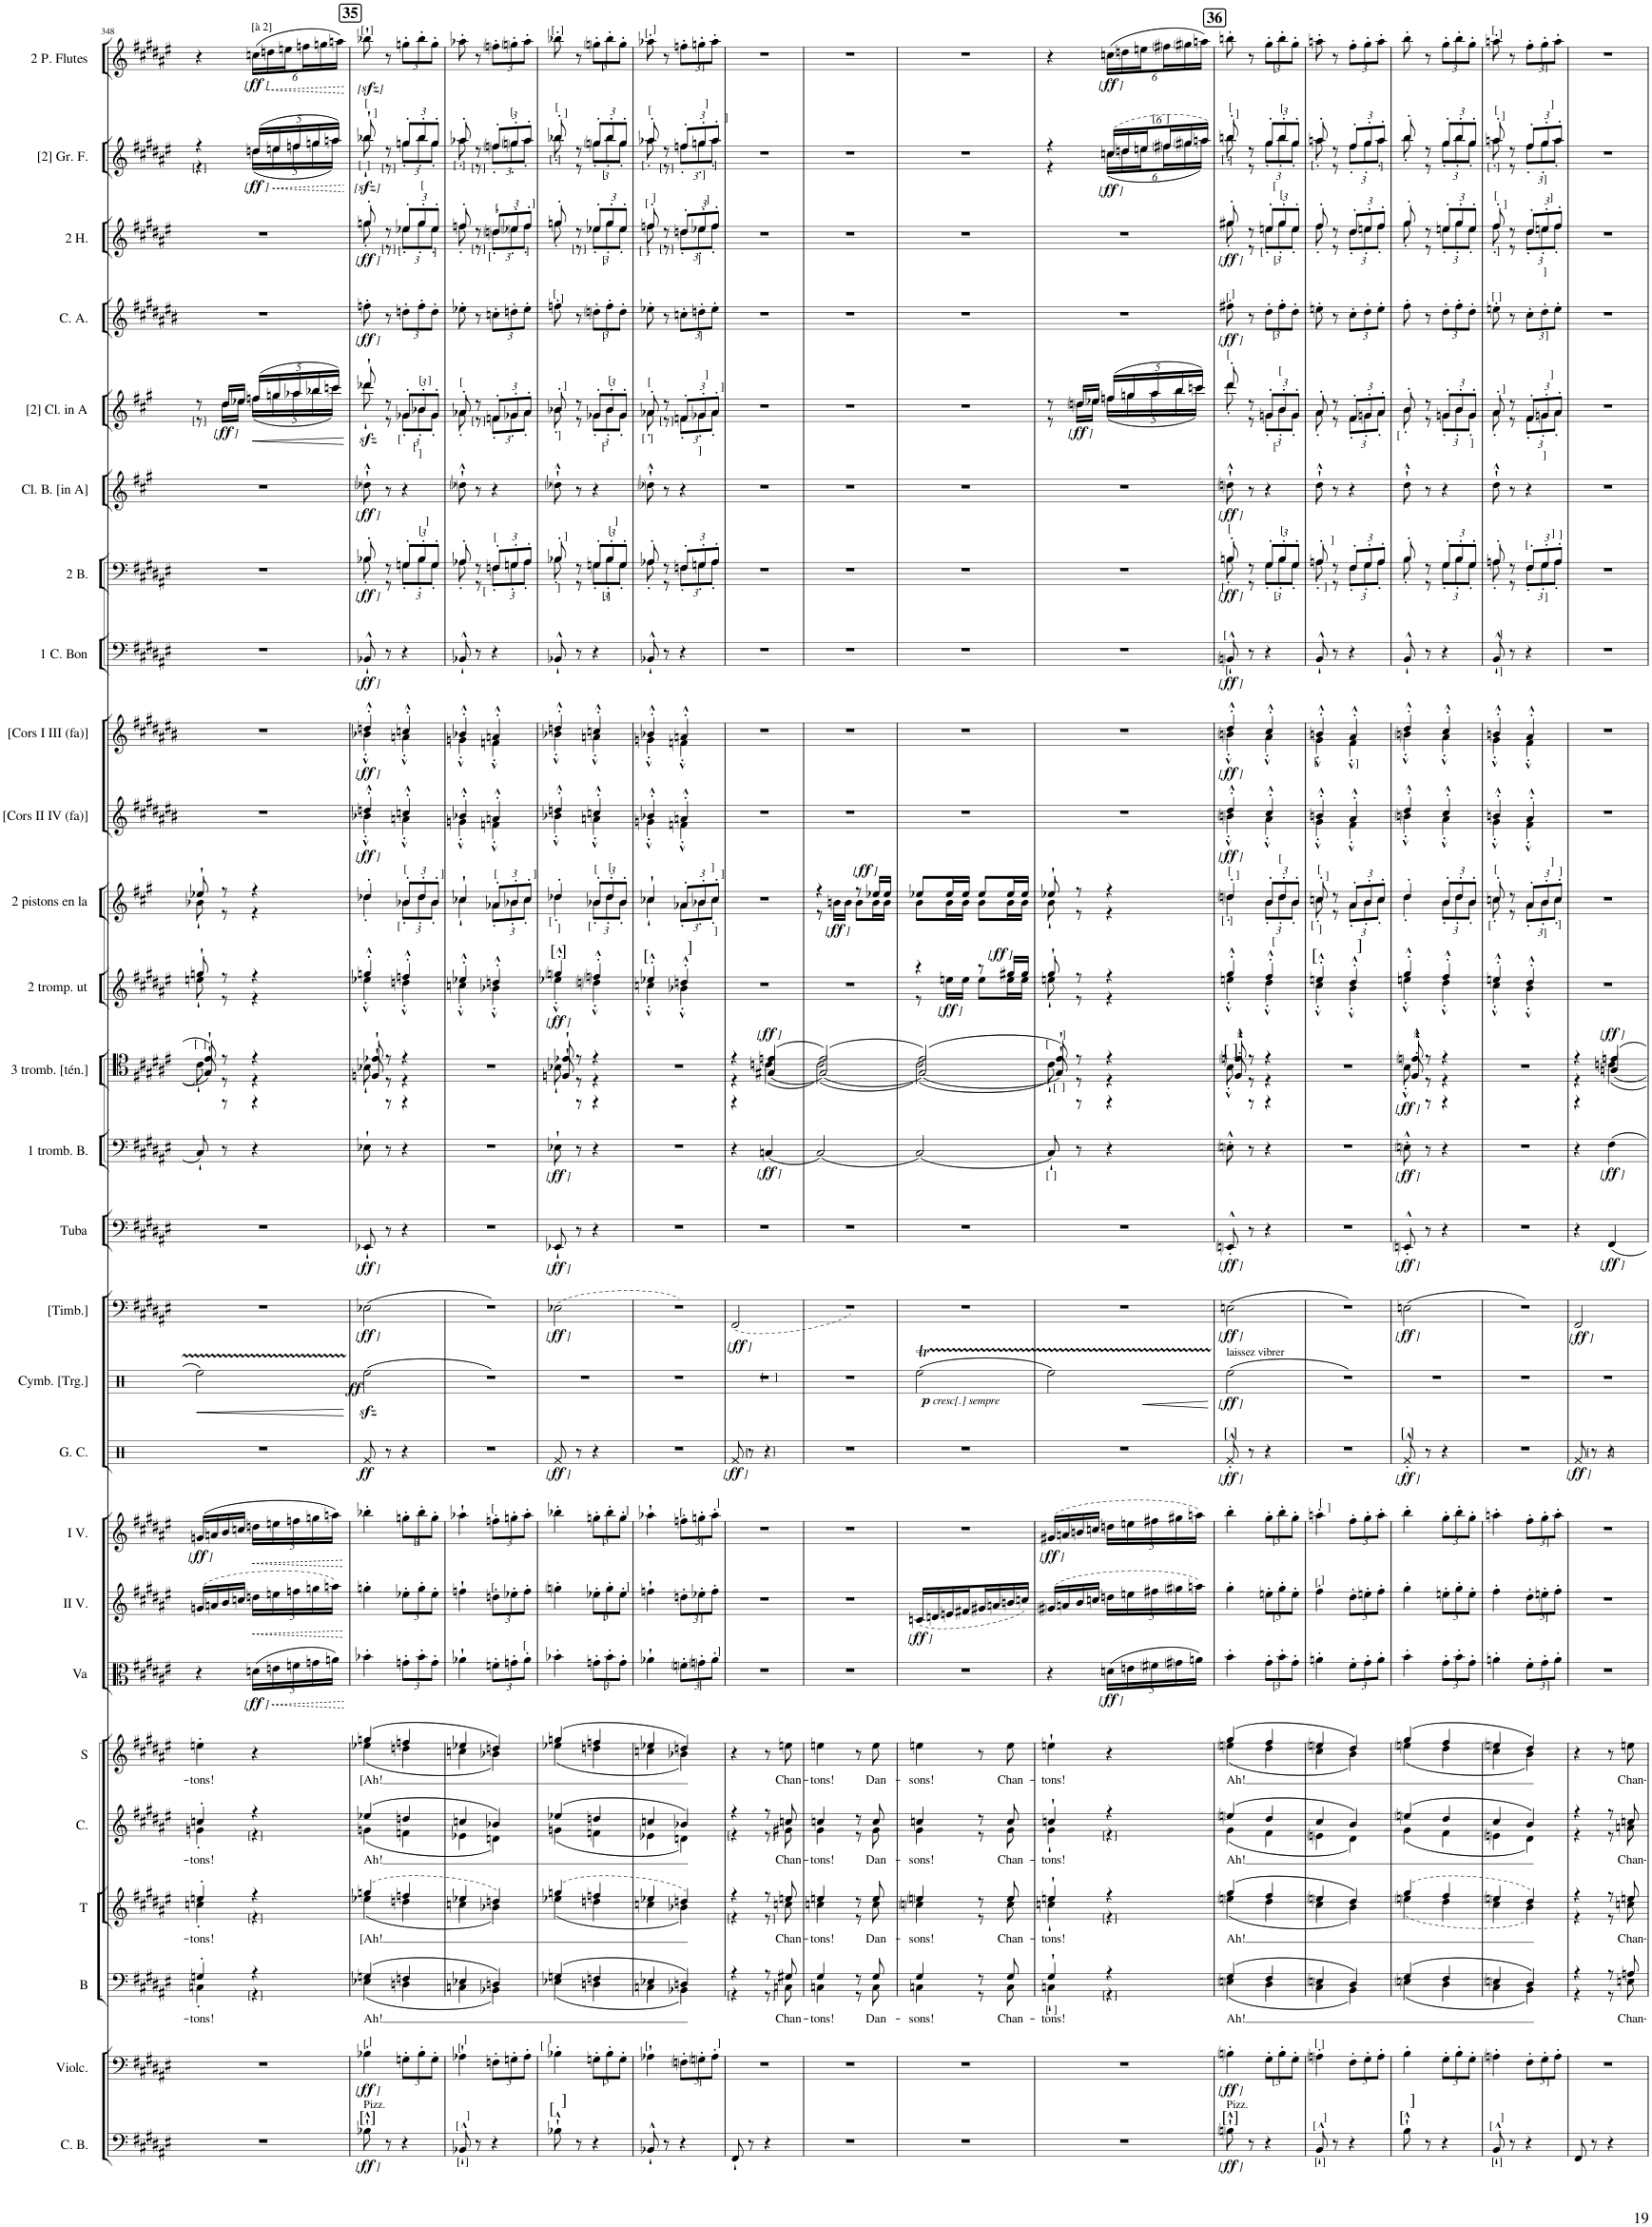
**kern	**dynam	**kern	**dynam	**kern	**text	**kern	**text	**kern	**text	**kern	**text	**kern	**dynam	**kern	**dynam	**kern	**dynam	**kern	**dynam	**kern	**dynam	**kern	**dynam	**kern	**dynam	**kern	**dynam	**kern	**dynam	**kern	**dynam	**kern	**dynam	**kern	**dynam	**kern	**dynam	**kern	**dynam	**kern	**dynam	**kern	**dynam	**kern	**dynam	**kern	**dynam	**kern	**dynam
*part25	*part25	*part24	*part24	*part23	*part23	*part22	*part22	*part21	*part21	*part20	*part20	*part19	*part19	*part18	*part18	*part17	*part17	*part16	*part16	*part15	*part15	*part14	*part14	*part13	*part13	*part12	*part12	*part11	*part11	*part10	*part10	*part9	*part9	*part8	*part8	*part7	*part7	*part6	*part6	*part5	*part5	*part4	*part4	*part3	*part3	*part2	*part2	*part1	*part1
*staff25	*staff25	*staff24	*staff24	*staff23	*staff23	*staff22	*staff22	*staff21	*staff21	*staff20	*staff20	*staff19	*staff19	*staff18	*staff18	*staff17	*staff17	*staff16	*staff16	*staff15	*staff15	*staff14	*staff14	*staff13	*staff13	*staff12	*staff12	*staff11	*staff11	*staff10	*staff10	*staff9	*staff9	*staff8	*staff8	*staff7	*staff7	*staff6	*staff6	*staff5	*staff5	*staff4	*staff4	*staff3	*staff3	*staff2	*staff2	*staff1	*staff1
*I"Contre Basses	*	*I"Violoncelles	*	*I"Basses	*	*I"Ténors	*	*I"Contralt[os]	*	*I"Sopranos	*	*I"Altis	*	*I"2ds Violons	*	*I"1ers Violons	*	*I"Timbales	*	*I"1 Tuba	*	*I"1 trombone Basse	*	*I"3 trombones Ténor	*	*I"2 Trompettes en ut	*	*I"2 Cornets à pistons en sib	*	*I"2me et 4e Cors [en fa]	*	*I"1er et 3me Cors [en fa]	*	*I"1 Contre Basson	*	*I"2 Bassons	*	*I"1 Cl. Basse en sib	*	*I"2 Clarinettes en sib	*	*I"1 Cor Anglais	*	*I"2 Hautbois	*	*I"2 gr. flutes	*	*I"2 petites flutes	*
*I'C. B.	*	*I'Violc.	*	*I'B	*	*I'T	*	*I'C.	*	*I'S	*	*	*	*	*	*	*	*I'[Timb.]	*	*I'Tuba	*	*I'1 tromb. B.	*	*I'3 tromb. [tén.]	*	*I'2 tromp. ut	*	*I'2 Pist. sib	*	*	*	*	*	*I'1 C. Bon	*	*I'2 B.	*	*I'Cl. B. [sib]	*	*I'[2] Cl. sib	*	*I'C. A.	*	*I'2 H.	*	*I'[2] Gr. F.	*	*I'2 P. Flutes	*
!!LO:PB:g=z
*clefF4	*	*clefF4	*	*clefF4	*	*clefG2	*	*clefG2	*	*clefG2	*	*clefC3	*	*clefG2	*	*clefG2	*	*clefF4	*	*clefF4	*	*clefF4	*	*clefC4	*	*clefG2	*	*clefG2	*	*clefG2	*	*clefG2	*	*clefF4	*	*clefF4	*	*clefG2	*	*clefG2	*	*clefG2	*	*clefG2	*	*clefG2	*	*clefG2	*
*Trd7c12	*	*	*	*	*	*	*	*	*	*	*	*	*	*	*	*	*	*	*	*	*	*	*	*	*	*Trd1c2	*	*Trd2c3	*	*Trd4c7	*	*Trd4c7	*	*Trd7c12	*	*	*	*Trd9c15	*	*Trd2c3	*	*Trd4c7	*	*	*	*	*	*Trd-7c-12	*
*k[f#c#g#d#a#e#]	*	*k[f#c#g#d#a#e#]	*	*k[f#c#g#d#a#e#]	*	*k[f#c#g#d#a#e#]	*	*k[f#c#g#d#a#e#]	*	*k[f#c#g#d#a#e#]	*	*k[f#c#g#d#a#e#]	*	*k[f#c#g#d#a#e#]	*	*k[f#c#g#d#a#e#]	*	*k[f#c#g#d#a#e#]	*	*k[f#c#g#d#a#e#]	*	*k[f#c#g#d#a#e#]	*	*k[f#c#g#d#a#e#]	*	*k[f#c#g#d#a#e#]	*	*k[f#c#g#]	*	*k[f#c#g#d#a#e#b#]	*	*k[f#c#g#d#a#e#b#]	*	*k[f#c#g#d#a#e#]	*	*k[f#c#g#d#a#e#]	*	*k[f#c#g#]	*	*k[f#c#g#]	*	*k[f#c#g#d#a#e#b#]	*	*k[f#c#g#d#a#e#]	*	*k[f#c#g#d#a#e#]	*	*k[f#c#g#d#a#e#]	*
*M2/4	*	*M2/4	*	*M2/4	*	*M2/4	*	*M2/4	*	*M2/4	*	*M2/4	*	*M2/4	*	*M2/4	*	*M2/4	*	*M2/4	*	*M2/4	*	*M2/4	*	*M2/4	*	*M2/4	*	*M2/4	*	*M2/4	*	*M2/4	*	*M2/4	*	*M2/4	*	*M2/4	*	*M2/4	*	*M2/4	*	*M2/4	*	*M2/4	*
=348	=348	=348	=348	=348	=348	=348	=348	=348	=348	=348	=348	=348	=348	=348	=348	=348	=348	=348	=348	=348	=348	=348	=348	=348	=348	=348	=348	=348	=348	=348	=348	=348	=348	=348	=348	=348	=348	=348	=348	=348	=348	=348	=348	=348	=348	=348	=348	=348	=348
*	*	*	*	*^	*	*	*	*	*	*	*	*	*	*	*	*	*	*	*	*	*	*	*	*	*	*	*	*	*	*	*	*	*	*	*	*	*	*	*	*	*	*	*	*	*	*	*	*	*
!	!	!	!	!	!	!	!	!	!	!	!	!	!	!	!	!	!	!	!	!	!	!	!	!	!	!	!	!	!	!	!	!	!	!	!	!	!	!	!	!	!	!	!	!	!	!	!LO:TX:a:t=[	!	!	!
!	!	!	!	!	!	!	!	!	!	!	!	!	!	!	!	!	!	!	!	!	!	!	!	!	!	!	!	!	!	!	!	!	!	!	!	!	!	!	!	!	!	!	!	!	!	!	!LO:TX:a:t=]	!	!	!
!	!	!	!	!	!	!	!	!	!	!	!	!	!	!	!	!	!	!	!	!	!	!	!	!	!	!	!	!	!	!	!	!	!	!	!	!	!	!	!	!	!LO:TX:a:t=[	!	!	!	!	!	!	!	!	!
!	!	!	!	!	!	!	!	!	!	!	!	!	!	!	!	!	!	!	!	!	!	!	!	!	!	!	!	!	!	!	!	!	!	!	!	!	!	!	!	!	!LO:TX:a:t=]	!	!	!	!	!	!	!	!	!
!	!	!	!	!	!	!	!	!	!	!	!	!	!	!	!	!	!	!	!	!	!	!	!	!	!LO:TX:a:t=[	!	!	!	!	!	!	!	!	!	!	!	!	!	!	!	!	!	!	!	!	!	!	!	!	!
!	!	!	!	!	!	!	!	!	!	!	!	!	!	!	!	!	!	!	!	!	!	!	!	!	!LO:TX:a:t=]	!	!	!	!	!	!	!	!	!	!	!	!	!	!	!	!	!	!	!	!	!	!	!	!	!
!	!	!	!	!	!	!LO:LY:b	!	!LO:LY:b	!	!LO:LY:b	!	!LO:LY:b	!	!	!	!	!	!LO:DY:b	!	!	!	!	!	!	!	!	!	!	!	!	!	!	!	!	!	!	!	!	!	!	!	!	!	!	!	!	!	!	!	!
*	*	*	*	*	*	*	*^	*	*^	*	*	*	*	*	*	*	*	*	*	*	*	*	*	*	*^	*	*^	*	*^	*	*	*	*	*	*	*	*	*	*	*	*^	*	*	*	*	*	*^	*	*	*
*	*	*	*	*	*	*	*	*	*	*	*	*	*	*	*	*	*	*	*	*	*	*	*	*	*	*	*	*^	*	*	*	*	*	*	*	*	*	*	*	*	*	*	*	*	*	*	*	*	*	*	*	*	*	*	*	*	*
!	!	!	!	!	!	!	!	!	!	!	!	!	!	!	!	!	!	!	!	!LO:DY:n=1:b	!	!	!	!	!	!	!	!	!	!	!	!	!	!	!	!	!	!	!	!	!	!	!	!	!	!	!	!	!	!	!	!	!	!	!	!	!	!
!	!	!	!	!	!	!	!	!	!	!	!	!	!	!	!	!	!	!	!	!LO:DY:n=2:b	!	!	!	!	!	!	!	!	!	!	!	!	!	!	!	!	!	!	!	!	!	!	!	!	!	!	!	!	!	!	!	!	!	!	!	!	!	!
2r	.	2r	.	4Gn'/	4Cn'\	-tons!	4een'/	4ccn'\	-tons!	4ccn'/	4gn'\	-tons!	4een'\	-tons!	4r	.	(16gn/LL	.	(16gn/LL	other-dynamics ff other-dynamics	2r	.	2r	.	8Cn`/	.	8en`/	8cn`\	8Gn`/	.	8ggn`/	8een`\	.	8ee-X`/	8b-X`\	.	2r	.	2r	.	2r	.	2r	.	2r	.	8r	8r	.	2r	.	2r	.	4r	4r	.	4r	.
.	.	.	.	.	.	.	.	.	.	.	.	.	.	.	.	.	16an/	.	16an/	.	.	.	.	.	.	.	.	.	.	.	.	.	.	.	.	.	.	.	.	.	.	.	.	.	.	.	.	.	.	.	.	.	.	.	.	.	.	.
!	!	!	!	!	!	!	!	!	!	!	!	!	!	!	!	!	!	!	!	!	!	!	!	!	!	!	!	!	!	!	!	!	!	!	!	!	!	!	!	!	!	!	!	!	!	!	!	!	!LO:DY:b	!	!	!	!	!	!	!	!	!
!	!	!	!	!	!	!	!	!	!	!	!	!	!	!	!	!	!	!	!	!	!	!	!	!	!	!	!	!	!	!	!	!	!	!	!	!	!	!	!	!	!	!	!	!	!	!	!	!	!LO:DY:n=1:b	!	!	!	!	!	!	!	!	!
!	!	!	!	!	!	!	!	!	!	!	!	!	!	!	!	!	!	!	!	!	!	!	!	!	!	!	!	!	!	!	!	!	!	!	!	!	!	!	!	!	!	!	!	!	!	!	!	!	!LO:DY:n=2:b	!	!	!	!	!	!	!	!	!
.	.	.	.	.	.	.	.	.	.	.	.	.	.	.	.	.	16b/	.	16b/	.	.	.	.	.	8r	.	8r	8r	8r	.	8r	8r	.	8r	8r	.	.	.	.	.	.	.	.	.	.	.	16dd/LL	16dd\LL	other-dynamics ff other-dynamics	.	.	.	.	.	.	.	.	.
.	.	.	.	.	.	.	.	.	.	.	.	.	.	.	.	.	16ccn/JJ	.	16ccn/JJ	.	.	.	.	.	.	.	.	.	.	.	.	.	.	.	.	.	.	.	.	.	.	.	.	.	.	.	16ee-X/JJ	16ee-\JJ	.	.	.	.	.	.	.	.	.	.
*	*	*	*	*	*	*	*	*	*	*	*	*	*	*	*Xbrackettup	*	*	*	*	*	*	*	*	*	*	*	*	*	*	*	*	*	*	*	*	*	*	*	*	*	*	*	*	*	*	*	*	*	*	*	*	*	*	*	*	*	*	*
!	!	!	!	!	!	!	!	!	!	!	!	!	!	!	!	!LO:HP:b	!	!	!	!	!	!	!	!	!	!	!	!	!	!	!	!	!	!	!	!	!	!	!	!	!	!	!	!	!	!	!	!	!	!	!	!	!	!	!	!	!	!
*	*	*	*	*	*	*	*	*	*	*	*	*	*	*	*	*	*Xbrackettup	*	*	*	*	*	*	*	*	*	*	*	*	*	*	*	*	*	*	*	*	*	*	*	*	*	*	*	*	*	*	*	*	*	*	*	*	*	*	*	*	*
!	!	!	!	!	!	!	!	!	!	!	!	!	!	!	!	!	!	!LO:HP:b	!	!	!	!	!	!	!	!	!	!	!	!	!	!	!	!	!	!	!	!	!	!	!	!	!	!	!	!	!	!	!	!	!	!	!	!	!	!	!	!
*	*	*	*	*	*	*	*	*	*	*	*	*	*	*	*	*	*	*	*Xbrackettup	*	*	*	*	*	*	*	*	*	*	*	*	*	*	*	*	*	*	*	*	*	*	*	*	*	*	*	*	*	*	*	*	*	*	*	*	*	*	*
!	!	!	!	!	!	!	!	!	!	!	!	!	!	!	!	!	!	!	!	!LO:HP:b	!	!	!	!	!	!	!	!	!	!	!	!	!	!	!	!	!	!	!	!	!	!	!	!	!	!	!	!	!	!	!	!	!	!	!	!	!	!
*	*	*	*	*	*	*	*	*	*	*	*	*	*	*	*	*	*	*	*	*	*	*	*	*	*	*	*	*	*	*	*	*	*	*	*	*	*	*	*	*	*	*	*	*	*	*	*Xbrackettup	*	*	*	*	*	*	*	*	*	*	*
!	!	!	!	!	!	!	!	!	!	!	!	!	!	!	!	!	!	!	!	!	!	!	!	!	!	!	!	!	!	!	!	!	!	!	!	!	!	!	!	!	!	!	!	!	!	!	!	!	!LO:HP:b	!	!	!	!	!	!	!	!	!
*	*	*	*	*	*	*	*	*	*	*	*	*	*	*	*	*	*	*	*	*	*	*	*	*	*	*	*	*	*	*	*	*	*	*	*	*	*	*	*	*	*	*	*	*	*	*	*	*	*	*	*	*	*	*Xbrackettup	*	*	*Xbrackettup	*
!	!	!	!	!	!	!	!	!	!	!	!	!	!	!	!	!	!	!	!	!	!	!	!	!	!	!	!	!	!	!	!	!	!	!	!	!	!	!	!	!	!	!	!	!	!	!	!	!	!	!	!	!	!	!	!	!	!LO:TX:a:t=[à 2]	!
!	!	!	!	!	!	!	!	!	!	!LO:TX:a:t=[	!	!	!	!	!	!	!	!	!	!	!	!	!	!	!	!	!	!	!	!	!	!	!	!	!	!	!	!	!	!	!	!	!	!	!	!	!	!	!	!	!	!	!	!	!	!	!	!
!	!	!	!	!	!	!	!	!	!	!LO:TX:a:t=]	!	!	!	!	!	!	!	!	!	!	!	!	!	!	!	!	!	!	!	!	!	!	!	!	!	!	!	!	!	!	!	!	!	!	!	!	!	!	!	!	!	!	!	!	!	!	!	!
!	!	!	!	!	!	!	!LO:TX:a:t=[	!	!	!	!	!	!	!	!	!	!	!	!	!	!	!	!	!	!	!	!	!	!	!	!	!	!	!	!	!	!	!	!	!	!	!	!	!	!	!	!	!	!	!	!	!	!	!	!	!	!	!
!	!	!	!	!	!	!	!LO:TX:a:t=]	!	!	!	!	!	!	!	!	!	!	!	!	!	!	!	!	!	!	!	!	!	!	!	!	!	!	!	!	!	!	!	!	!	!	!	!	!	!	!	!	!	!	!	!	!	!	!	!	!	!	!
!	!	!	!	!LO:TX:a:t=[	!	!	!	!	!	!	!	!	!	!	!	!	!	!	!	!	!	!	!	!	!	!	!	!	!	!	!	!	!	!	!	!	!	!	!	!	!	!	!	!	!	!	!	!	!	!	!	!	!	!	!	!	!	!
!	!	!	!	!LO:TX:a:t=]	!	!	!	!	!	!	!	!	!	!	!	!	!	!	!	!	!	!	!	!	!	!	!	!	!	!	!	!	!	!	!	!	!	!	!	!	!	!	!	!	!	!	!	!	!	!	!	!	!	!	!	!	!	!
!	!	!	!	!	!	!	!	!	!	!	!	!	!	!	!	!LO:DY:n=1:b	!	!	!	!	!	!	!	!	!	!	!	!	!	!	!	!	!	!	!	!	!	!	!	!	!	!	!	!	!	!	!	!	!	!	!	!	!	!	!	!	!	!
!	!	!	!	!	!	!	!	!	!	!	!	!	!	!	!	!LO:DY:n=2:b	!	!	!	!	!	!	!	!	!	!	!	!	!	!	!	!	!	!	!	!	!	!	!	!	!	!	!	!	!	!	!	!	!	!	!	!	!	!	!	!	!	!
!	!	!	!	!	!	!	!	!	!	!	!	!	!	!	!	!LO:DY:n=3:b	!	!	!	!	!	!	!	!	!	!	!	!	!	!	!	!	!	!	!	!	!	!	!	!	!	!	!	!	!	!	!	!	!	!	!	!	!	!	!	!LO:DY:b	!	!
!	!	!	!	!	!	!	!	!	!	!	!	!	!	!	!	!	!	!	!	!	!	!	!	!	!	!	!	!	!	!	!	!	!	!	!	!	!	!	!	!	!	!	!	!	!	!	!	!	!	!	!	!	!	!	!	!LO:DY:n=1:b	!	!
!	!	!	!	!	!	!	!	!	!	!	!	!	!	!	!	!	!	!	!	!	!	!	!	!	!	!	!	!	!	!	!	!	!	!	!	!	!	!	!	!	!	!	!	!	!	!	!	!	!	!	!	!	!	!	!	!LO:DY:n=2:b	!	!LO:DY:b
!	!	!	!	!	!	!	!	!	!	!	!	!	!	!	!	!	!	!	!	!	!	!	!	!	!	!	!	!	!	!	!	!	!	!	!	!	!	!	!	!	!	!	!	!	!	!	!	!	!	!	!	!	!	!	!	!	!	!LO:DY:n=1:b
!	!	!	!	!	!	!	!	!	!	!	!	!	!	!	!	!	!	!	!	!	!	!	!	!	!	!	!	!	!	!	!	!	!	!	!	!	!	!	!	!	!	!	!	!	!	!	!	!	!	!	!	!	!	!	!	!	!	!LO:DY:n=2:b
.	.	.	.	4r	4r	.	4r	4r	.	4r	4r	.	4r	.	(20dn\LL	< other-dynamics ff other-dynamics	20ddn\LL	<	20ddn\LL	<	.	.	.	.	4r	.	4r	4r	4r	.	4r	4r	.	4r	4r	.	.	.	.	.	.	.	.	.	.	.	(20ffn/LL	(20ff\LL	<	.	.	.	.	(20ddn/LL	(20dd\LL	other-dynamics ff other-dynamics	(24ccn\LL	other-dynamics ff other-dynamics
!	!	!	!	!	!	!	!	!	!	!	!	!	!	!	!	!	!	!	!	!	!	!	!	!	!	!	!	!	!	!	!	!	!	!	!	!	!	!	!	!	!	!	!	!	!	!	!	!	!	!	!	!	!	!	!	!	!	!LO:HP:b
.	.	.	.	.	.	.	.	.	.	.	.	.	.	.	.	.	.	.	.	.	.	.	.	.	.	.	.	.	.	.	.	.	.	.	.	.	.	.	.	.	.	.	.	.	.	.	.	.	.	.	.	.	.	.	.	.	24ddn\	<
!	!	!	!	!	!	!	!	!	!	!	!	!	!	!	!	!	!	!	!	!	!	!	!	!	!	!	!	!	!	!	!	!	!	!	!	!	!	!	!	!	!	!	!	!	!	!	!	!	!	!	!	!	!	!	!	!LO:HP:b	!	!
.	.	.	.	.	.	.	.	.	.	.	.	.	.	.	20en\	.	20een\	.	20een\	.	.	.	.	.	.	.	.	.	.	.	.	.	.	.	.	.	.	.	.	.	.	.	.	.	.	.	20ggn/	20gg\	.	.	.	.	.	20een/	20ee\	<	.	.
.	.	.	.	.	.	.	.	.	.	.	.	.	.	.	.	.	.	.	.	.	.	.	.	.	.	.	.	.	.	.	.	.	.	.	.	.	.	.	.	.	.	.	.	.	.	.	.	.	.	.	.	.	.	.	.	.	24een\J	.
.	.	.	.	.	.	.	.	.	.	.	.	.	.	.	20fn\	.	20ffn\	.	20ffn\	.	.	.	.	.	.	.	.	.	.	.	.	.	.	.	.	.	.	.	.	.	.	.	.	.	.	.	20aa-X/	20aa-\	.	.	.	.	.	20ffn/	20ff\	.	.	.
.	.	.	.	.	.	.	.	.	.	.	.	.	.	.	.	.	.	.	.	.	.	.	.	.	.	.	.	.	.	.	.	.	.	.	.	.	.	.	.	.	.	.	.	.	.	.	.	.	.	.	.	.	.	.	.	.	24ffn\L	.
.	.	.	.	.	.	.	.	.	.	.	.	.	.	.	20gn\	.	20ggn\	.	20ggn\	.	.	.	.	.	.	.	.	.	.	.	.	.	.	.	.	.	.	.	.	.	.	.	.	.	.	.	20bb-X/	20bb-\	.	.	.	.	.	20ggn/	20gg\	.	.	.
.	.	.	.	.	.	.	.	.	.	.	.	.	.	.	.	.	.	.	.	.	.	.	.	.	.	.	.	.	.	.	.	.	.	.	.	.	.	.	.	.	.	.	.	.	.	.	.	.	.	.	.	.	.	.	.	.	24ggn\	.
.	.	.	.	.	.	.	.	.	.	.	.	.	.	.	20an\JJ)	.	20aan\JJ)	.	20aan\JJ)	.	.	.	.	.	.	.	.	.	.	.	.	.	.	.	.	.	.	.	.	.	.	.	.	.	.	.	20cccn/JJ)	20ccc\JJ)	.	.	.	.	.	20aan/JJ)	20aa\JJ)	.	.	.
.	.	.	.	.	.	.	.	.	.	.	.	.	.	.	.	.	.	.	.	.	.	.	.	.	.	.	.	.	.	.	.	.	.	.	.	.	.	.	.	.	.	.	.	.	.	.	.	.	.	.	.	.	.	.	.	.	24aan\JJ)	.
*	*	*	*	*v	*v	*	*	*	*	*v	*v	*	*	*	*	*	*	*	*	*	*	*	*	*	*	*	*v	*v	*v	*	*v	*v	*	*v	*v	*	*	*	*	*	*	*	*	*	*	*	*v	*v	*	*	*	*	*	*v	*v	*	*	*
*	*	*	*	*	*	*v	*v	*	*	*	*	*	*	*	*	*	*	*	*	*	*	*	*	*	*	*	*	*	*	*	*	*	*	*	*	*	*	*	*	*	*	*	*	*	*	*	*	*	*	*
.	.	.	.	.	.	.	.	.	.	.	.	.	[	.	[	.	[	.	.	.	.	.	.	.	.	.	.	.	.	.	.	.	.	.	.	.	.	.	.	.	[	.	.	.	.	.	[	.	[
!!LO:REH:place=s1:a:B:cj:fs=14:t=35
=349	=349	=349	=349	=349	=349	=349	=349	=349	=349	=349	=349	=349	=349	=349	=349	=349	=349	=349	=349	=349	=349	=349	=349	=349	=349	=349	=349	=349	=349	=349	=349	=349	=349	=349	=349	=349	=349	=349	=349	=349	=349	=349	=349	=349	=349	=349	=349	=349	=349
*	*	*	*	*^	*	*	*	*	*	*	*	*	*	*	*	*	*	*	*	*	*	*	*	*	*	*	*	*	*	*	*	*	*	*	*	*	*	*	*	*	*	*	*	*	*	*	*	*	*
!	!	!	!	!	!	!	!	!	!	!	!	!	!	!	!	!	!	!	!	!	!	!	!	!	!	!	!	!	!	!	!	!	!	!	!	!	!	!	!	!	!	!	!	!	!	!	!	!	!LO:TX:a:t=[	!
!	!	!	!	!	!	!	!	!	!	!	!	!	!	!	!	!	!	!	!	!	!	!	!	!	!	!	!	!	!	!	!	!	!	!	!	!	!	!	!	!	!	!	!	!	!	!	!	!	!LO:TX:a:t=]	!
!	!	!	!	!	!	!	!	!	!	!	!	!	!	!	!	!	!	!	!	!	!	!	!	!	!	!	!	!	!	!	!	!	!	!	!	!	!	!	!	!	!	!	!	!	!	!	!LO:TX:a:t=[	!	!	!
!	!	!	!	!	!	!	!	!	!	!	!	!	!	!	!	!	!	!	!	!	!	!	!	!	!	!	!	!	!	!	!	!	!	!	!	!	!	!	!	!	!	!	!	!	!	!	!LO:TX:a:t=]	!	!	!
!	!	!	!	!	!	!	!	!	!	!	!	!	!	!	!	!	!	!	!	!	!	!	!	!	!	!	!	!	!	!	!	!	!	!	!	!	!	!	!	!	!	!	!	!	!	!	!LO:TX:a:t=[	!	!	!
!	!	!	!	!	!	!	!	!	!	!	!	!	!	!	!	!	!	!	!	!	!	!	!	!	!	!	!	!	!	!	!	!	!	!	!	!	!	!	!	!	!	!	!	!	!	!	!LO:TX:a:t=]	!	!	!
!	!	!LO:TX:a:t=[	!	!	!	!	!	!	!	!	!	!	!	!	!	!	!	!	!	!	!	!	!	!	!	!	!	!	!	!	!	!	!	!	!	!	!	!	!	!	!	!	!	!	!	!	!	!	!	!
!	!	!LO:TX:a:t=]	!	!	!	!	!	!	!	!	!	!	!	!	!	!	!	!	!	!	!	!	!	!	!	!	!	!	!	!	!	!	!	!	!	!	!	!	!	!	!	!	!	!	!	!	!	!	!	!
!LO:TX:a:t=Pizz.	!	!	!	!	!	!	!	!	!	!	!	!	!	!	!	!	!	!	!	!	!	!	!	!	!	!	!	!	!	!	!	!	!	!	!	!	!	!	!	!	!	!	!	!	!	!	!	!	!	!
!LO:TX:a:t=[	!	!	!	!	!	!	!	!	!	!	!	!	!	!	!	!	!	!	!	!	!	!	!	!	!	!	!	!	!	!	!	!	!	!	!	!	!	!	!	!	!	!	!	!	!	!	!	!	!	!
!LO:TX:a:t=]	!	!	!	!	!	!	!	!	!	!	!	!	!	!	!	!	!	!	!	!	!	!	!	!	!	!	!	!	!	!	!	!	!	!	!	!	!	!	!	!	!	!	!	!	!	!	!	!	!	!
!	!LO:DY:b	!	!	!	!	!LO:LY:b	!	!LO:LY:b	!	!LO:LY:b	!	!LO:LY:b	!	!	!	!	!	!	!	!	!	!	!	!	!	!	!	!	!	!	!	!	!	!	!	!	!	!	!	!	!	!	!	!	!	!	!	!	!	!
*	*	*	*	*	*	*	*^	*	*^	*	*^	*	*	*	*	*	*	*	*	*	*	*	*	*	*^	*	*^	*	*^	*	*^	*	*^	*	*	*	*^	*	*	*	*^	*	*	*	*^	*	*^	*	*	*
*	*	*	*	*	*	*	*	*	*	*	*	*	*	*	*	*	*	*	*	*	*	*	*	*	*	*	*	*	*^	*	*	*	*	*	*	*	*	*	*	*	*	*	*	*	*	*	*	*	*	*	*	*	*	*	*	*	*	*	*	*	*	*
!	!LO:DY:n=1:b	!	!	!	!	!	!	!	!	!	!	!	!	!	!	!	!	!	!	!	!	!	!	!	!	!	!	!	!	!	!	!	!	!	!	!	!	!	!	!	!	!	!	!	!	!	!	!	!	!	!	!	!	!	!	!	!	!	!	!	!	!	!
!	!LO:DY:n=2:b	!	!LO:DY:b	!	!	!	!	!	!	!	!	!	!	!	!	!	!	!	!	!	!	!	!	!	!	!	!	!	!	!	!	!	!	!	!	!	!	!	!	!	!	!	!	!	!	!	!	!	!	!	!	!	!	!	!	!	!	!	!	!	!	!	!
!	!	!	!LO:DY:n=1:b	!	!	!	!	!	!	!	!	!	!	!	!	!	!	!	!	!	!	!	!	!	!	!	!	!	!	!	!	!	!	!	!	!	!	!	!	!	!	!	!	!	!	!	!	!	!	!	!	!	!	!	!	!	!	!	!	!	!	!	!
!	!	!	!LO:DY:n=2:b	!	!	!	!	!	!	!	!	!	!	!	!	!	!	!	!	!	!	!	!LO:DY:b	!	!	!	!	!	!	!	!	!	!	!	!	!	!	!	!	!	!	!	!	!	!	!	!	!	!	!	!	!	!	!	!	!	!	!	!	!	!	!	!
!	!	!	!	!	!	!	!	!	!	!	!	!	!	!	!	!	!	!	!	!	!	!	!LO:DY:n=1:b	!	!	!	!	!	!	!	!	!	!	!	!	!	!	!	!	!	!	!	!	!	!	!	!	!	!	!	!	!	!	!	!	!	!	!	!	!	!	!	!
!	!	!	!	!	!	!	!	!	!	!	!	!	!	!	!	!	!	!	!	!	!	!	!LO:DY:n=2:b	!	!LO:DY:b	!	!	!	!	!	!	!	!	!	!	!	!	!	!	!	!	!	!	!	!	!	!	!	!	!	!	!	!	!	!	!	!	!	!	!	!	!	!
!	!	!	!	!	!	!	!	!	!	!	!	!	!	!	!	!	!	!	!	!	!	!	!	!	!LO:DY:n=1:b	!	!	!	!	!	!	!	!	!	!	!	!	!	!	!	!	!	!	!	!	!	!	!	!	!	!	!	!	!	!	!	!	!	!	!	!	!	!
!	!	!	!	!	!	!	!	!	!	!	!	!	!	!	!	!	!	!	!	!	!	!	!	!	!LO:DY:n=2:b	!	!	!	!	!	!	!	!	!	!	!	!	!	!	!LO:DY:b	!	!	!	!	!	!	!	!	!	!	!	!	!	!	!	!	!	!	!	!	!	!	!
!	!	!	!	!	!	!	!	!	!	!	!	!	!	!	!	!	!	!	!	!	!	!	!	!	!	!	!	!	!	!	!	!	!	!	!	!	!	!	!	!LO:DY:n=1:b	!	!	!	!	!	!	!	!	!	!	!	!	!	!	!	!	!	!	!	!	!	!	!
!	!	!	!	!	!	!	!	!	!	!	!	!	!	!	!	!	!	!	!	!	!	!	!	!	!	!	!	!	!	!	!	!	!	!	!	!	!	!	!	!LO:DY:n=2:b	!	!	!LO:DY:b	!	!	!	!	!	!	!	!	!	!	!	!	!	!	!	!	!	!	!	!
!	!	!	!	!	!	!	!	!	!	!	!	!	!	!	!	!	!	!	!	!	!	!	!	!	!	!	!	!	!	!	!	!	!	!	!	!	!	!	!	!	!	!	!LO:DY:n=1:b	!	!	!	!	!	!	!	!	!	!	!	!	!	!	!	!	!	!	!	!
!	!	!	!	!	!	!	!	!	!	!	!	!	!	!	!	!	!	!	!	!	!	!	!	!	!	!	!	!	!	!	!	!	!	!	!	!	!	!	!	!	!	!	!LO:DY:n=2:b	!	!LO:DY:b	!	!	!	!	!	!	!	!	!	!	!	!	!	!	!	!	!	!
!	!	!	!	!	!	!	!	!	!	!	!	!	!	!	!	!	!	!	!	!	!	!	!	!	!	!	!	!	!	!	!	!	!	!	!	!	!	!	!	!	!	!	!	!	!LO:DY:n=1:b	!	!	!	!	!	!	!	!	!	!	!	!	!	!	!	!	!	!
!	!	!	!	!	!	!	!	!	!	!	!	!	!	!	!	!	!	!	!	!	!	!	!	!	!	!	!	!	!	!	!	!	!	!	!	!	!	!	!	!	!	!	!	!	!LO:DY:n=2:b	!	!	!LO:DY:b	!	!	!	!	!	!	!	!	!	!	!	!	!	!	!
!	!	!	!	!	!	!	!	!	!	!	!	!	!	!	!	!	!	!	!	!	!	!	!	!	!	!	!	!	!	!	!	!	!	!	!	!	!	!	!	!	!	!	!	!	!	!	!	!LO:DY:n=1:b	!	!	!	!	!	!	!	!	!	!	!	!	!	!	!
!	!	!	!	!	!	!	!	!	!	!	!	!	!	!	!	!	!	!	!	!	!	!	!	!	!	!	!	!	!	!	!	!	!	!	!	!	!	!	!	!	!	!	!	!	!	!	!	!LO:DY:n=2:b	!	!LO:DY:b	!	!	!	!	!	!	!	!	!	!	!	!	!
!	!	!	!	!	!	!	!	!	!	!	!	!	!	!	!	!	!	!	!	!	!	!	!	!	!	!	!	!	!	!	!	!	!	!	!	!	!	!	!	!	!	!	!	!	!	!	!	!	!	!LO:DY:n=1:b	!	!	!	!	!	!	!	!	!	!	!	!	!
!	!	!	!	!	!	!	!	!	!	!	!	!	!	!	!	!	!	!	!	!	!	!	!	!	!	!	!	!	!	!	!	!	!	!	!	!	!	!	!	!	!	!	!	!	!	!	!	!	!	!LO:DY:n=2:b	!	!	!LO:DY:b	!	!LO:DY:b	!	!	!	!	!	!	!	!
!	!	!	!	!	!	!	!	!	!	!	!	!	!	!	!	!	!	!	!	!	!	!	!	!	!	!	!	!	!	!	!	!	!	!	!	!	!	!	!	!	!	!	!	!	!	!	!	!	!	!	!	!	!	!	!LO:DY:n=1:b	!	!	!	!	!	!	!	!
!	!	!	!	!	!	!	!	!	!	!	!	!	!	!	!	!	!	!	!	!	!	!	!	!	!	!	!	!	!	!	!	!	!	!	!	!	!	!	!	!	!	!	!	!	!	!	!	!	!	!	!	!	!	!	!LO:DY:n=2:b	!	!	!LO:DY:b	!	!	!	!	!
!	!	!	!	!	!	!	!	!	!	!	!	!	!	!	!	!	!	!	!	!	!	!	!	!	!	!	!	!	!	!	!	!	!	!	!	!	!	!	!	!	!	!	!	!	!	!	!	!	!	!	!	!	!	!	!	!	!	!LO:DY:n=1:b	!	!	!	!	!
!	!	!	!	!	!	!	!	!	!	!	!	!	!	!	!	!	!	!	!	!	!	!	!	!	!	!	!	!	!	!	!	!	!	!	!	!	!	!	!	!	!	!	!	!	!	!	!	!	!	!	!	!	!	!	!	!	!	!LO:DY:n=2:b	!	!	!LO:DY:b	!	!
!	!	!	!	!	!	!	!	!	!	!	!	!	!	!	!	!	!	!	!	!	!	!	!	!	!	!	!	!	!	!	!	!	!	!	!	!	!	!	!	!	!	!	!	!	!	!	!	!	!	!	!	!	!	!	!	!	!	!	!	!	!LO:DY:n=1:b	!	!
!	!	!	!	!	!	!	!	!	!	!	!	!	!	!	!	!	!	!	!	!	!	!	!	!	!	!	!	!	!	!	!	!	!	!	!	!	!	!	!	!	!	!	!	!	!	!	!	!	!	!	!	!	!	!	!	!	!	!	!	!	!LO:DY:n=2:b	!	!LO:DY:b
!	!	!	!	!	!	!	!	!	!	!	!	!	!	!	!	!	!	!	!	!	!	!	!	!	!	!	!	!	!	!	!	!	!	!	!	!	!	!	!	!	!	!	!	!	!	!	!	!	!	!	!	!	!	!	!	!	!	!	!	!	!	!	!LO:DY:n=1:b
8B-X`^^\	other-dynamics ff other-dynamics	4B-X'\	other-dynamics ff other-dynamics	(4Gn/	(4E-X\	Ah!	(4ggn/	(4ee-X\	[Ah!	(4ee-X/	(4gn\	Ah!	(4ggn/	(4ee-X\	[Ah!	4b-X'\	.	4ggn'\	.	4bb-X'\	.	(2E-X\	other-dynamics ff other-dynamics	8EE-X`/	other-dynamics ff other-dynamics	8E-X`\	.	8e-X`/	8B-X`\	8Fn`/	.	4ggn'^^/	4ee-X'^^\	.	4dd-X'/	4dd-'\	.	4ddn'^^/	4b-X'^^\	other-dynamics ff other-dynamics	4ddn'^^/	4b-X'^^\	other-dynamics ff other-dynamics	8BB-X`^^/	other-dynamics ff other-dynamics	8B-X'/	8B-'\	other-dynamics ff other-dynamics	8dd-j`^^\	other-dynamics ff other-dynamics	8ddd-X`/	8ddd-`\	sfz	8ffn'\	other-dynamics ff other-dynamics	8ggn'/	8gg'\	other-dynamics ff other-dynamics	8bb-X`/	8bb-`\	other-dynamics sfz other-dynamics	8bb-Xzz<`\	other-dynamics other-dynamics
!	!	!	!	!	!	!	!	!	!	!	!	!	!	!	!	!	!	!	!	!	!	!	!	!	!	!	!	!	!	!	!	!	!	!	!	!	!	!	!	!	!	!	!	!	!	!	!	!	!	!	!	!	!	!	!	!	!	!	!LO:TX:a:t=[	!	!	!	!
!	!	!	!	!	!	!	!	!	!	!	!	!	!	!	!	!	!	!	!	!	!	!	!	!	!	!	!	!	!	!	!	!	!	!	!	!	!	!	!	!	!	!	!	!	!	!	!	!	!	!	!	!	!	!	!	!	!	!	!LO:TX:a:t=]	!	!	!	!
!	!	!	!	!	!	!	!	!	!	!	!	!	!	!	!	!	!	!	!	!	!	!	!	!	!	!	!	!	!	!	!	!	!	!	!	!	!	!	!	!	!	!	!	!	!	!	!	!	!	!	!	!	!	!	!	!LO:TX:a:t=[	!	!	!	!	!	!	!
!	!	!	!	!	!	!	!	!	!	!	!	!	!	!	!	!	!	!	!	!	!	!	!	!	!	!	!	!	!	!	!	!	!	!	!	!	!	!	!	!	!	!	!	!	!	!	!	!	!	!	!	!	!	!	!	!LO:TX:a:t=]	!	!	!	!	!	!	!
8r	.	.	.	.	.	.	.	.	.	.	.	.	.	.	.	.	.	.	.	.	.	.	.	8r	.	8r	.	8r	8r	8r	.	.	.	.	.	.	.	.	.	.	.	.	.	8r	.	8r	8r	.	8r	.	8r	8r	.	8r	.	8r	8r	.	8r	8r	.	8r	.
*	*	*Xbrackettup	*	*	*	*	*	*	*	*	*	*	*	*	*	*	*	*	*	*	*	*	*	*	*	*	*	*	*	*	*	*	*	*	*Xbrackettup	*	*	*	*	*	*	*	*	*	*	*Xbrackettup	*	*	*	*	*	*	*	*Xbrackettup	*	*Xbrackettup	*	*	*	*	*	*	*
!	!	!	!	!	!	!	!	!	!	!	!	!	!	!	!	!	!	!	!	!	!	!	!	!	!	!	!	!	!	!	!	!	!	!	!	!	!	!	!	!	!	!	!	!	!	!	!	!	!	!	!	!	!	!	!	!LO:TX:a:t=[	!	!	!	!	!	!	!
!	!	!	!	!	!	!	!	!	!	!	!	!	!	!	!	!	!	!	!	!	!	!	!	!	!	!	!	!	!	!	!	!	!	!	!	!	!	!	!	!	!	!	!	!	!	!	!	!	!	!	!	!	!	!	!	!LO:TX:a:t=[	!	!	!	!	!	!	!
!	!	!	!	!	!	!	!	!	!	!	!	!	!	!	!	!	!	!	!	!	!	!	!	!	!	!	!	!	!	!	!	!	!	!	!	!	!	!	!	!	!	!	!	!	!	!	!	!	!	!	!LO:TX:a:t=[	!	!	!	!	!	!	!	!	!	!	!	!
!	!	!	!	!	!	!	!	!	!	!	!	!	!	!	!	!	!	!	!	!	!	!	!	!	!	!	!	!	!	!	!	!	!	!	!	!	!	!	!	!	!	!	!	!	!	!	!	!	!	!	!LO:TX:b:t=[	!	!	!	!	!	!	!	!	!	!	!	!
!	!	!	!	!	!	!	!	!	!	!	!	!	!	!	!	!	!	!	!	!	!	!	!	!	!	!	!	!	!	!	!	!	!	!	!	!	!	!	!	!	!	!	!	!	!	!	!	!	!	!	!LO:TX:b:t=[	!	!	!	!	!	!	!	!	!	!	!	!
!	!	!	!	!	!	!	!	!	!	!	!	!	!	!	!	!	!	!	!	!	!	!	!	!	!	!	!	!	!	!	!	!	!	!	!	!	!	!	!	!	!	!	!	!	!	!LO:TX:a:t=[	!	!	!	!	!	!	!	!	!	!	!	!	!	!	!	!	!
!	!	!	!	!	!	!	!	!	!	!	!	!	!	!	!	!	!	!	!	!	!	!	!	!	!	!	!	!	!	!	!	!	!	!	!LO:TX:a:t=[	!	!	!	!	!	!	!	!	!	!	!	!	!	!	!	!	!	!	!	!	!	!	!	!	!	!	!	!
!	!	!	!	!	!	!	!	!	!	!	!	!	!	!	!	!	!	!	!	!	!	!	!	!	!	!	!	!	!	!	!	!	!	!	!LO:TX:b:t=[	!	!	!	!	!	!	!	!	!	!	!	!	!	!	!	!	!	!	!	!	!	!	!	!	!	!	!	!
!	!	!	!	!	!	!	!	!	!	!	!	!	!	!	!	!	!	!	!	!LO:TX:b:t=[	!	!	!	!	!	!	!	!	!	!	!	!	!	!	!	!	!	!	!	!	!	!	!	!	!	!	!	!	!	!	!	!	!	!	!	!	!	!	!	!	!	!	!
4r	.	12Gn'\L	.	4Fn/	4Dn\	.	4ffn/	4ddn\	.	4ddn/	4fn\	.	4ffn/	4ddn\	.	12gn'\L	.	12ee-X'\L	.	12ggn'\L	.	.	.	4r	.	4r	.	4r	4r	4r	.	4ffn'^^/	4ddn'^^\	.	12b-X'/L	12b-'\L	.	4ccn'^^/	4an'^^\	.	4ccn'^^/	4an'^^\	.	4r	.	12Gn'/L	12G'\L	.	4r	.	12g-X'/L	12g-'\L	.	12ddn'\L	.	12ee-X'/L	12ee-'\L	.	12ggn'/L	12gg'\L	.	12ggn'\L	.
!	!	!	!	!	!	!	!	!	!	!	!	!	!	!	!	!	!	!	!	!	!	!	!	!	!	!	!	!	!	!	!	!	!	!	!	!	!	!	!	!	!	!	!	!	!	!	!	!	!	!	!LO:TX:a:t=]	!	!	!	!	!	!	!	!	!	!	!	!
.	.	12B-'\	.	.	.	.	.	.	.	.	.	.	.	.	.	12b-'\	.	12gg'\	.	12bb-'\	.	.	.	.	.	.	.	.	.	.	.	.	.	.	12dd-'/	12dd-'\	.	.	.	.	.	.	.	.	.	12B-'/	12B-'\	.	.	.	12b-X'/	12b-'\	.	12ff'\	.	12gg'/	12gg'\	.	12bb-'/	12bb-'\	.	12bb-'\	.
!	!	!	!	!	!	!	!	!	!	!	!	!	!	!	!	!	!	!	!	!	!	!	!	!	!	!	!	!	!	!	!	!	!	!	!	!	!	!	!	!	!	!	!	!	!	!	!	!	!	!	!	!	!	!	!	!LO:TX:a:t=]	!	!	!	!	!	!	!
!	!	!	!	!	!	!	!	!	!	!	!	!	!	!	!	!	!	!	!	!	!	!	!	!	!	!	!	!	!	!	!	!	!	!	!	!	!	!	!	!	!	!	!	!	!	!	!	!	!	!	!LO:TX:b:t=]	!	!	!	!	!	!	!	!	!	!	!	!
!	!	!	!	!	!	!	!	!	!	!	!	!	!	!	!	!	!	!	!	!	!	!	!	!	!	!	!	!	!	!	!	!	!	!	!	!	!	!	!	!	!	!	!	!	!	!LO:TX:a:t=]	!	!	!	!	!	!	!	!	!	!	!	!	!	!	!	!	!
!	!	!	!	!	!	!	!	!	!	!	!	!	!	!	!	!	!	!	!	!	!	!	!	!	!	!	!	!	!	!	!	!	!	!	!LO:TX:a:t=]	!	!	!	!	!	!	!	!	!	!	!	!	!	!	!	!	!	!	!	!	!	!	!	!	!	!	!	!
!	!	!	!	!	!	!	!	!	!	!	!	!	!	!	!	!	!	!	!	!LO:TX:a:t=]	!	!	!	!	!	!	!	!	!	!	!	!	!	!	!	!	!	!	!	!	!	!	!	!	!	!	!	!	!	!	!	!	!	!	!	!	!	!	!	!	!	!	!
.	.	12G'\J	.	.	.	.	.	.	.	.	.	.	.	.	.	12g'\J	.	12ee-'\J	.	12gg'\J	.	.	.	.	.	.	.	.	.	.	.	.	.	.	12b-'/J	12b-'\J	.	.	.	.	.	.	.	.	.	12G'/J	12G'\J	.	.	.	12g-'/J	12g-'\J	.	12dd'\J	.	12ee-'/J	12ee-'\J	.	12gg'/J	12gg'\J	.	12gg'\J	.
*	*	*	*	*	*	*	*	*	*	*	*	*	*	*	*	*	*	*	*	*	*	*	*	*	*	*	*	*v	*v	*v	*	*	*	*	*	*	*	*	*	*	*	*	*	*	*	*	*	*	*	*	*	*	*	*	*	*	*	*	*	*	*	*	*
=350	=350	=350	=350	=350	=350	=350	=350	=350	=350	=350	=350	=350	=350	=350	=350	=350	=350	=350	=350	=350	=350	=350	=350	=350	=350	=350	=350	=350	=350	=350	=350	=350	=350	=350	=350	=350	=350	=350	=350	=350	=350	=350	=350	=350	=350	=350	=350	=350	=350	=350	=350	=350	=350	=350	=350	=350	=350	=350	=350	=350	=350
!	!	!	!	!	!	!	!	!	!	!	!	!	!	!	!	!	!	!	!	!	!	!	!	!	!	!	!	!	!	!	!	!	!	!	!	!	!	!	!	!	!	!	!	!	!	!	!	!	!	!	!	!	!	!	!	!	!LO:TX:a:t=[	!	!	!	!
!	!	!	!	!	!	!	!	!	!	!	!	!	!	!	!	!	!	!	!	!	!	!	!	!	!	!	!	!	!	!	!	!	!	!	!	!	!	!	!	!	!	!	!	!	!	!	!	!	!	!	!	!	!	!	!	!	!LO:TX:a:t=]	!	!	!	!
!	!	!	!	!	!	!	!	!	!	!	!	!	!	!	!	!	!	!	!	!	!	!	!	!	!	!	!	!	!	!	!	!	!	!	!	!	!	!	!	!	!	!	!	!	!	!	!	!	!LO:TX:a:t=[	!	!	!	!	!	!	!	!	!	!	!	!
!	!	!LO:TX:a:t=[	!	!	!	!	!	!	!	!	!	!	!	!	!	!	!	!	!	!	!	!	!	!	!	!	!	!	!	!	!	!	!	!	!	!	!	!	!	!	!	!	!	!	!	!	!	!	!	!	!	!	!	!	!	!	!	!	!	!	!
!	!	!LO:TX:a:t=]	!	!	!	!	!	!	!	!	!	!	!	!	!	!	!	!	!	!	!	!	!	!	!	!	!	!	!	!	!	!	!	!	!	!	!	!	!	!	!	!	!	!	!	!	!	!	!	!	!	!	!	!	!	!	!	!	!	!	!
!LO:TX:a:t=[	!	!	!	!	!	!	!	!	!	!	!	!	!	!	!	!	!	!	!	!	!	!	!	!	!	!	!	!	!	!	!	!	!	!	!	!	!	!	!	!	!	!	!	!	!	!	!	!	!	!	!	!	!	!	!	!	!	!	!	!	!
!LO:TX:b:t=[	!	!	!	!	!	!	!	!	!	!	!	!	!	!	!	!	!	!	!	!	!	!	!	!	!	!	!	!	!	!	!	!	!	!	!	!	!	!	!	!	!	!	!	!	!	!	!	!	!	!	!	!	!	!	!	!	!	!	!	!	!
!LO:TX:a:t=]	!	!	!	!	!	!	!	!	!	!	!	!	!	!	!	!	!	!	!	!	!	!	!	!	!	!	!	!	!	!	!	!	!	!	!	!	!	!	!	!	!	!	!	!	!	!	!	!	!	!	!	!	!	!	!	!	!	!	!	!	!
!LO:TX:b:t=]	!	!	!	!	!	!	!	!	!	!	!	!	!	!	!	!	!	!	!	!	!	!	!	!	!	!	!	!	!	!	!	!	!	!	!	!	!	!	!	!	!	!	!	!	!	!	!	!	!	!	!	!	!	!	!	!	!	!	!	!	!
8BB-X`^^/	.	4A-X`\	.	4E-X/	4Cn\	.	4ee-X/	4ccn\	.	4ccn/	4e-X\	.	4ee-X/	4ccn\	.	4a-X`\	.	4ffn`\	.	4aa-X`\	.	2r)	.	2r	.	2r	.	2r	.	4ee-X'^^/	4ccn'^^\	.	4cc-X`/	4cc-`\	.	4b-X'^^/	4gn'^^\	.	4b-X'^^/	4gn'^^\	.	8BB-X`^^/	.	8A-X'/	8A-'\	.	8dd-j`^^\	.	8a-X'/	8a-'\	.	8ee-X'\	.	8ffn'/	8ff'\	.	8aa-X'/	8aa-'\	.	8aa-X'\	.
!	!	!	!	!	!	!	!	!	!	!	!	!	!	!	!	!	!	!	!	!	!	!	!	!	!	!	!	!	!	!	!	!	!	!	!	!	!	!	!	!	!	!	!	!	!	!	!	!	!	!	!	!	!	!	!	!	!LO:TX:a:t=]	!	!	!	!
!	!	!	!	!	!	!	!	!	!	!	!	!	!	!	!	!	!	!	!	!	!	!	!	!	!	!	!	!	!	!	!	!	!	!	!	!	!	!	!	!	!	!	!	!	!	!	!	!	!	!	!	!	!	!	!	!	!LO:TX:a:t=[	!	!	!	!
!	!	!	!	!	!	!	!	!	!	!	!	!	!	!	!	!	!	!	!	!	!	!	!	!	!	!	!	!	!	!	!	!	!	!	!	!	!	!	!	!	!	!	!	!	!	!	!	!	!	!	!	!	!	!LO:TX:a:t=[	!	!	!	!	!	!	!
!	!	!	!	!	!	!	!	!	!	!	!	!	!	!	!	!	!	!	!	!	!	!	!	!	!	!	!	!	!	!	!	!	!	!	!	!	!	!	!	!	!	!	!	!	!	!	!	!	!	!	!	!	!	!LO:TX:a:t=]	!	!	!	!	!	!	!
!	!	!	!	!	!	!	!	!	!	!	!	!	!	!	!	!	!	!	!	!	!	!	!	!	!	!	!	!	!	!	!	!	!	!	!	!	!	!	!	!	!	!	!	!	!	!	!	!	!LO:TX:a:t=[	!	!	!	!	!	!	!	!	!	!	!	!
!	!	!	!	!	!	!	!	!	!	!	!	!	!	!	!	!	!	!	!	!	!	!	!	!	!	!	!	!	!	!	!	!	!	!	!	!	!	!	!	!	!	!	!	!	!	!	!	!	!LO:TX:a:t=]	!	!	!	!	!	!	!	!	!	!	!	!
8r	.	.	.	.	.	.	.	.	.	.	.	.	.	.	.	.	.	.	.	.	.	.	.	.	.	.	.	.	.	.	.	.	.	.	.	.	.	.	.	.	.	8r	.	8r	8r	.	8r	.	8r	8r	.	8r	.	8r	8r	.	8r	8r	.	8r	.
!	!	!	!	!	!	!	!	!	!	!	!	!	!	!	!	!	!	!	!	!	!	!	!	!	!	!	!	!	!	!	!	!	!	!	!	!	!	!	!	!	!	!	!	!	!	!	!	!	!	!	!	!	!	!	!	!	!LO:TX:a:t=[	!	!	!	!
!	!	!	!	!	!	!	!	!	!	!	!	!	!	!	!	!	!	!	!	!	!	!	!	!	!	!	!	!	!	!	!	!	!	!	!	!	!	!	!	!	!	!	!	!	!	!	!	!	!	!	!	!	!	!LO:TX:b:t=[	!	!	!	!	!	!	!
!	!	!	!	!	!	!	!	!	!	!	!	!	!	!	!	!	!	!	!	!	!	!	!	!	!	!	!	!	!	!	!	!	!	!	!	!	!	!	!	!	!	!	!	!	!	!	!	!	!	!	!	!	!	!LO:TX:a:t=[	!	!	!	!	!	!	!
!	!	!	!	!	!	!	!	!	!	!	!	!	!	!	!	!	!	!	!	!	!	!	!	!	!	!	!	!	!	!	!	!	!	!	!	!	!	!	!	!	!	!	!	!LO:TX:a:t=[	!	!	!	!	!	!	!	!	!	!	!	!	!	!	!	!	!
!	!	!	!	!	!	!	!	!	!	!	!	!	!	!	!	!	!	!	!	!	!	!	!	!	!	!	!	!	!	!	!	!	!LO:TX:a:t=[	!	!	!	!	!	!	!	!	!	!	!	!	!	!	!	!	!	!	!	!	!	!	!	!	!	!	!	!
!	!	!	!	!	!	!	!	!	!	!	!	!	!	!	!	!	!	!	!	!LO:TX:a:t=[	!	!	!	!	!	!	!	!	!	!	!	!	!	!	!	!	!	!	!	!	!	!	!	!	!	!	!	!	!	!	!	!	!	!	!	!	!	!	!	!	!
!	!	!	!	!	!	!	!	!	!	!	!	!	!	!	!	!	!	!LO:TX:a:t=[	!	!	!	!	!	!	!	!	!	!	!	!	!	!	!	!	!	!	!	!	!	!	!	!	!	!	!	!	!	!	!	!	!	!	!	!	!	!	!	!	!	!	!
4r	.	12Fn'\L	.	4Dn/)	4BB-X\)	.	4ddn/)	4b-X\)	.	4b-X/)	4dn\)	.	4ddn/)	4b-X\)	.	12fn'\L	.	12ddn'\L	.	12ffn'\L	.	.	.	.	.	.	.	.	.	4ddn'^^/	4b-X'^^\	.	12a-X'/L	12a-'\L	.	4an'^^/	4fn'^^\	.	4an'^^/	4fn'^^\	.	4r	.	12Fn'/L	12F'\L	.	4r	.	12fn'/L	12f'\L	.	12ccn'\L	.	12ddnj'/L	12dd'\L	.	12ffnj'/L	12ff'\L	.	12ffnj'\L	.
.	.	12Gn'\	.	.	.	.	.	.	.	.	.	.	.	.	.	12gn'\	.	12ee-X'\	.	12ggn'\	.	.	.	.	.	.	.	.	.	.	.	.	12b-X'/	12b-'\	.	.	.	.	.	.	.	.	.	12Gn'/	12G'\	.	.	.	12g-X'/	12g-'\	.	12ddn'\	.	12ee-j'/	12ee-'\	.	12ggnj'/	12gg'\	.	12ggnj'\	.
!	!	!	!	!	!	!	!	!	!	!	!	!	!	!	!	!	!	!	!	!	!	!	!	!	!	!	!	!	!	!	!	!	!	!	!	!	!	!	!	!	!	!	!	!	!	!	!	!	!	!	!	!	!	!LO:TX:a:t=]	!	!	!	!	!	!	!
!	!	!	!	!	!	!	!	!	!	!	!	!	!	!	!	!	!	!	!	!	!	!	!	!	!	!	!	!	!	!	!	!	!	!	!	!	!	!	!	!	!	!	!	!	!	!	!	!	!	!	!	!	!	!LO:TX:a:t=]	!	!	!	!	!	!	!
!	!	!	!	!	!	!	!	!	!	!	!	!	!	!	!	!	!	!	!	!	!	!	!	!	!	!	!	!	!	!	!	!	!LO:TX:a:t=]	!	!	!	!	!	!	!	!	!	!	!	!	!	!	!	!	!	!	!	!	!	!	!	!	!	!	!	!
.	.	12A-'\J	.	.	.	.	.	.	.	.	.	.	.	.	.	12a-'\J	.	12ff'\J	.	12aa-'\J	.	.	.	.	.	.	.	.	.	.	.	.	12cc-'/J	12cc-'\J	.	.	.	.	.	.	.	.	.	12A-'/J	12A-'\J	.	.	.	12a-'/J	12a-'\J	.	12ee-'\J	.	12ff'/J	12ff'\J	.	12aa-'/J	12aa-'\J	.	12aa-'\J	.
=351	=351	=351	=351	=351	=351	=351	=351	=351	=351	=351	=351	=351	=351	=351	=351	=351	=351	=351	=351	=351	=351	=351	=351	=351	=351	=351	=351	=351	=351	=351	=351	=351	=351	=351	=351	=351	=351	=351	=351	=351	=351	=351	=351	=351	=351	=351	=351	=351	=351	=351	=351	=351	=351	=351	=351	=351	=351	=351	=351	=351	=351
*	*	*	*	*	*	*	*	*	*	*	*	*	*	*	*	*	*	*	*	*	*	*	*	*	*	*	*	*^	*	*	*	*	*	*	*	*	*	*	*	*	*	*	*	*	*	*	*	*	*	*	*	*	*	*	*	*	*	*	*	*	*
*	*	*	*	*	*	*	*	*	*	*	*	*	*	*	*	*	*	*	*	*	*	*	*	*	*	*	*	*	*^	*	*	*	*	*	*	*	*	*	*	*	*	*	*	*	*	*	*	*	*	*	*	*	*	*	*	*	*	*	*	*	*	*
!	!	!	!	!	!	!	!	!	!	!	!	!	!	!	!	!	!	!	!	!	!	!	!	!	!	!	!	!	!	!	!	!	!	!	!	!	!	!	!	!	!	!	!	!	!	!	!	!	!	!	!	!	!	!	!	!	!	!	!	!	!	!LO:TX:a:t=[	!
!	!	!	!	!	!	!	!	!	!	!	!	!	!	!	!	!	!	!	!	!	!	!	!	!	!	!	!	!	!	!	!	!	!	!	!	!	!	!	!	!	!	!	!	!	!	!	!	!	!	!	!	!	!	!	!	!	!	!	!	!	!	!LO:TX:a:t=]	!
!	!	!	!	!	!	!	!	!	!	!	!	!	!	!	!	!	!	!	!	!	!	!	!	!	!	!	!	!	!	!	!	!	!	!	!	!	!	!	!	!	!	!	!	!	!	!	!	!	!	!	!	!	!	!	!	!	!	!	!LO:TX:a:t=[	!	!	!	!
!	!	!	!	!	!	!	!	!	!	!	!	!	!	!	!	!	!	!	!	!	!	!	!	!	!	!	!	!	!	!	!	!	!	!	!	!	!	!	!	!	!	!	!	!	!	!	!	!	!	!	!	!	!	!	!	!	!	!	!LO:TX:a:t=]	!	!	!	!
!	!	!	!	!	!	!	!	!	!	!	!	!	!	!	!	!	!	!	!	!	!	!	!	!	!	!	!	!	!	!	!	!	!	!	!	!	!	!	!	!	!	!	!	!	!	!	!	!	!	!	!	!	!	!	!	!	!	!	!LO:TX:a:t=[	!	!	!	!
!	!	!	!	!	!	!	!	!	!	!	!	!	!	!	!	!	!	!	!	!	!	!	!	!	!	!	!	!	!	!	!	!	!	!	!	!	!	!	!	!	!	!	!	!	!	!	!	!	!	!	!	!	!	!	!	!	!	!	!LO:TX:a:t=]	!	!	!	!
!	!	!	!	!	!	!	!	!	!	!	!	!	!	!	!	!	!	!	!	!	!	!	!	!	!	!	!	!	!	!	!	!	!	!	!	!	!	!	!	!	!	!	!	!	!	!	!	!	!	!	!	!	!	!LO:TX:a:t=[	!	!	!	!	!	!	!	!	!
!	!	!	!	!	!	!	!	!	!	!	!	!	!	!	!	!	!	!	!	!	!	!	!	!	!	!	!	!	!	!	!	!	!	!	!	!	!	!	!	!	!	!	!	!	!	!	!	!	!	!	!	!	!	!LO:TX:a:t=]	!	!	!	!	!	!	!	!	!
!	!	!	!	!	!	!	!	!	!	!	!	!	!	!	!	!	!	!	!	!	!	!	!	!	!	!	!	!	!	!	!	!	!	!	!	!	!	!	!	!	!	!	!	!	!	!	!	!	!	!	!LO:TX:a:t=]	!	!	!	!	!	!	!	!	!	!	!	!
!	!	!	!	!	!	!	!	!	!	!	!	!	!	!	!	!	!	!	!	!	!	!	!	!	!	!	!	!	!	!	!	!	!	!	!	!	!	!	!	!	!	!	!	!	!	!	!	!	!	!	!LO:TX:b:t=]	!	!	!	!	!	!	!	!	!	!	!	!
!	!	!	!	!	!	!	!	!	!	!	!	!	!	!	!	!	!	!	!	!	!	!	!	!	!	!	!	!	!	!	!	!	!	!	!	!	!	!	!	!	!	!	!	!	!	!LO:TX:a:t=]	!	!	!	!	!	!	!	!	!	!	!	!	!	!	!	!	!
!	!	!	!	!	!	!	!	!	!	!	!	!	!	!	!	!	!	!	!	!	!	!	!	!	!	!	!	!	!	!	!	!	!	!	!	!	!	!	!	!	!	!	!	!	!	!LO:TX:b:t=[	!	!	!	!	!	!	!	!	!	!	!	!	!	!	!	!	!
!	!	!	!	!	!	!	!	!	!	!	!	!	!	!	!	!	!	!	!	!	!	!	!	!	!	!	!	!	!	!	!	!	!	!	!	!	!	!	!	!	!	!	!	!	!	!LO:TX:a:t=]	!	!	!	!	!	!	!	!	!	!	!	!	!	!	!	!	!
!	!	!	!	!	!	!	!	!	!	!	!	!	!	!	!	!	!	!	!	!	!	!	!	!	!	!	!	!	!	!	!	!	!	!	!LO:TX:b:t=]	!	!	!	!	!	!	!	!	!	!	!	!	!	!	!	!	!	!	!	!	!	!	!	!	!	!	!	!
!	!	!	!	!	!	!	!	!	!	!	!	!	!	!	!	!	!	!	!	!	!	!	!	!	!	!	!	!	!	!	!	!	!	!	!LO:TX:b:t=[	!	!	!	!	!	!	!	!	!	!	!	!	!	!	!	!	!	!	!	!	!	!	!	!	!	!	!	!
!	!	!	!	!	!	!	!	!	!	!	!	!	!	!	!	!	!	!	!	!	!	!	!	!	!	!	!	!	!	!	!	!LO:TX:a:t=[	!	!	!	!	!	!	!	!	!	!	!	!	!	!	!	!	!	!	!	!	!	!	!	!	!	!	!	!	!	!	!
!	!	!	!	!	!	!	!	!	!	!	!	!	!	!	!	!	!	!	!	!	!	!	!	!	!	!	!	!	!	!	!	!LO:TX:a:t=]	!	!	!	!	!	!	!	!	!	!	!	!	!	!	!	!	!	!	!	!	!	!	!	!	!	!	!	!	!	!	!
!LO:TX:a:t=[	!	!	!	!	!	!	!	!	!	!	!	!	!	!	!	!	!	!	!	!	!	!	!	!	!	!	!	!	!	!	!	!	!	!	!	!	!	!	!	!	!	!	!	!	!	!	!	!	!	!	!	!	!	!	!	!	!	!	!	!	!	!	!
!LO:TX:a:t=]	!	!	!	!	!	!	!	!	!	!	!	!	!	!	!	!	!	!	!	!	!	!	!	!	!	!	!	!	!	!	!	!	!	!	!	!	!	!	!	!	!	!	!	!	!	!	!	!	!	!	!	!	!	!	!	!	!	!	!	!	!	!	!
!	!	!	!	!	!	!	!	!	!	!	!	!	!	!	!	!	!	!	!	!	!	!	!LO:DY:b	!	!	!	!	!	!	!	!	!	!	!	!	!	!	!	!	!	!	!	!	!	!	!	!	!	!	!	!	!	!	!	!	!	!	!	!	!	!	!	!
!	!	!	!	!	!	!	!	!	!	!	!	!	!	!	!	!	!	!	!	!	!	!	!LO:DY:n=1:b	!	!	!	!	!	!	!	!	!	!	!	!	!	!	!	!	!	!	!	!	!	!	!	!	!	!	!	!	!	!	!	!	!	!	!	!	!	!	!	!
!	!	!	!	!	!	!	!	!	!	!	!	!	!	!	!	!	!	!	!	!	!	!	!LO:DY:n=2:b	!	!LO:DY:b	!	!	!	!	!	!	!	!	!	!	!	!	!	!	!	!	!	!	!	!	!	!	!	!	!	!	!	!	!	!	!	!	!	!	!	!	!	!
!	!	!	!	!	!	!	!	!	!	!	!	!	!	!	!	!	!	!	!	!	!	!	!	!	!LO:DY:n=1:b	!	!	!	!	!	!	!	!	!	!	!	!	!	!	!	!	!	!	!	!	!	!	!	!	!	!	!	!	!	!	!	!	!	!	!	!	!	!
!	!	!	!	!	!	!	!	!	!	!	!	!	!	!	!	!	!	!	!	!	!	!	!	!	!LO:DY:n=2:b	!	!LO:DY:b	!	!	!	!	!	!	!	!	!	!	!	!	!	!	!	!	!	!	!	!	!	!	!	!	!	!	!	!	!	!	!	!	!	!	!	!
!	!	!	!	!	!	!	!	!	!	!	!	!	!	!	!	!	!	!	!	!	!	!	!	!	!	!	!LO:DY:n=1:b	!	!	!	!	!	!	!	!	!	!	!	!	!	!	!	!	!	!	!	!	!	!	!	!	!	!	!	!	!	!	!	!	!	!	!	!
!	!	!	!	!	!	!	!	!	!	!	!	!	!	!	!	!	!	!	!	!	!	!	!	!	!	!	!LO:DY:n=2:b	!	!	!	!LO:DY:a	!	!	!	!	!	!	!	!	!	!	!	!	!	!	!	!	!	!	!	!	!	!	!	!	!	!	!	!	!	!	!	!
!	!	!	!	!	!	!	!	!	!	!	!	!	!	!	!	!	!	!	!	!	!	!	!	!	!	!	!	!	!	!	!LO:DY:n=1:a	!	!	!	!	!	!	!	!	!	!	!	!	!	!	!	!	!	!	!	!	!	!	!	!	!	!	!	!	!	!	!	!
!	!	!	!	!	!	!	!	!	!	!	!	!	!	!	!	!	!	!	!	!	!	!	!	!	!	!	!	!	!	!	!LO:DY:n=2:a	!	!	!	!	!	!	!	!	!	!	!	!	!	!	!	!	!	!	!	!	!	!	!	!	!	!	!	!	!	!	!	!
8B-X`^^\	.	4B-X'\	.	(4Gn/	(4E-X\	.	(4ggn/	(4ee-X\	.	(4ee-X/	(4gn\	.	(4ggn/	(4ee-X\	.	4b-X'\	.	4ggnj'\	.	4bb-X'\	.	(2E-X\	other-dynamics ff other-dynamics	8EE-X`/	other-dynamics ff other-dynamics	8E-X`\	other-dynamics ff other-dynamics	8e-X`/	8B-X`\	8Fn`/	other-dynamics ff other-dynamics	4ggnj'^^/	4ee-X'^^\	.	4dd-X'/	4dd-'\	.	4ddn'^^/	4b-X'^^\	.	4ddn'^^/	4b-X'^^\	.	8BB-X`^^/	.	8B-X'/	8B-'\	.	8dd-j`^^\	.	8b-X'/	8b-'\	.	8ffn'\	.	8ggn'/	8gg'\	.	8bb-X'/	8bb-'\	.	8bb-X'\	.
!	!	!	!	!	!	!	!	!	!	!	!	!	!	!	!	!	!	!	!	!	!	!	!	!	!	!	!	!	!	!	!	!	!	!	!	!	!	!	!	!	!	!	!	!	!	!	!	!	!	!	!	!	!	!	!	!LO:TX:a:t=[	!	!	!	!	!	!	!
!	!	!	!	!	!	!	!	!	!	!	!	!	!	!	!	!	!	!	!	!	!	!	!	!	!	!	!	!	!	!	!	!	!	!	!	!	!	!	!	!	!	!	!	!	!	!	!	!	!	!	!	!	!	!	!	!LO:TX:a:t=]	!	!	!	!	!	!	!
8r	.	.	.	.	.	.	.	.	.	.	.	.	.	.	.	.	.	.	.	.	.	.	.	8r	.	8r	.	8r	8r	8r	.	.	.	.	.	.	.	.	.	.	.	.	.	8r	.	8r	8r	.	8r	.	8r	8r	.	8r	.	8r	8r	.	8r	8r	.	8r	.
!	!	!	!	!	!	!	!	!	!	!	!	!	!	!	!	!	!	!	!	!	!	!	!	!	!	!	!	!	!	!	!	!	!	!	!	!	!	!	!	!	!	!	!	!	!	!	!	!	!	!	!	!	!	!	!	!	!	!	!	!	!	!LO:TX:a:t=[	!
!	!	!	!	!	!	!	!	!	!	!	!	!	!	!	!	!	!	!	!	!	!	!	!	!	!	!	!	!	!	!	!	!	!	!	!	!	!	!	!	!	!	!	!	!	!	!	!	!	!	!	!	!	!	!	!	!	!	!	!LO:TX:b:t=[	!	!	!	!
!	!	!	!	!	!	!	!	!	!	!	!	!	!	!	!	!	!	!	!	!	!	!	!	!	!	!	!	!	!	!	!	!	!	!	!	!	!	!	!	!	!	!	!	!	!	!	!	!	!	!	!	!	!	!	!	!LO:TX:b:t=[	!	!	!	!	!	!	!
!	!	!	!	!	!	!	!	!	!	!	!	!	!	!	!	!	!	!	!	!	!	!	!	!	!	!	!	!	!	!	!	!	!	!	!	!	!	!	!	!	!	!	!	!	!	!	!	!	!	!	!	!	!	!LO:TX:b:t=[	!	!	!	!	!	!	!	!	!
!	!	!	!	!	!	!	!	!	!	!	!	!	!	!	!	!	!	!	!	!	!	!	!	!	!	!	!	!	!	!	!	!	!	!	!	!	!	!	!	!	!	!	!	!	!	!	!	!	!	!	!LO:TX:a:t=[	!	!	!	!	!	!	!	!	!	!	!	!
!	!	!	!	!	!	!	!	!	!	!	!	!	!	!	!	!	!	!	!	!	!	!	!	!	!	!	!	!	!	!	!	!	!	!	!	!	!	!	!	!	!	!	!	!	!	!	!	!	!	!	!LO:TX:b:t=[	!	!	!	!	!	!	!	!	!	!	!	!
!	!	!	!	!	!	!	!	!	!	!	!	!	!	!	!	!	!	!	!	!	!	!	!	!	!	!	!	!	!	!	!	!	!	!	!	!	!	!	!	!	!	!	!	!	!	!LO:TX:a:t=[	!	!	!	!	!	!	!	!	!	!	!	!	!	!	!	!	!
!	!	!	!	!	!	!	!	!	!	!	!	!	!	!	!	!	!	!	!	!	!	!	!	!	!	!	!	!	!	!	!	!	!	!	!	!	!	!	!	!	!	!	!	!	!	!LO:TX:b:t=[	!	!	!	!	!	!	!	!	!	!	!	!	!	!	!	!	!
!	!	!	!	!	!	!	!	!	!	!	!	!	!	!	!	!	!	!	!	!	!	!	!	!	!	!	!	!	!	!	!	!	!	!	!LO:TX:a:t=[	!	!	!	!	!	!	!	!	!	!	!	!	!	!	!	!	!	!	!	!	!	!	!	!	!	!	!	!
!	!	!	!	!	!	!	!	!	!	!	!	!	!	!	!	!	!	!	!	!	!	!	!	!	!	!	!	!	!	!	!	!	!	!	!LO:TX:b:t=[	!	!	!	!	!	!	!	!	!	!	!	!	!	!	!	!	!	!	!	!	!	!	!	!	!	!	!	!
!	!	!	!	!	!	!	!	!	!	!	!	!	!	!	!	!	!	!	!	!	!	!	!	!	!	!	!	!	!	!	!	!	!	!	!LO:TX:a:t=[	!	!	!	!	!	!	!	!	!	!	!	!	!	!	!	!	!	!	!	!	!	!	!	!	!	!	!	!
!	!	!	!	!	!	!	!	!	!	!	!	!	!	!	!	!	!	!	!	!LO:TX:b:t=[	!	!	!	!	!	!	!	!	!	!	!	!	!	!	!	!	!	!	!	!	!	!	!	!	!	!	!	!	!	!	!	!	!	!	!	!	!	!	!	!	!	!	!
!	!	!	!	!	!	!	!	!	!	!	!	!	!	!	!	!	!	!LO:TX:b:t=[	!	!	!	!	!	!	!	!	!	!	!	!	!	!	!	!	!	!	!	!	!	!	!	!	!	!	!	!	!	!	!	!	!	!	!	!	!	!	!	!	!	!	!	!	!
!	!	!	!	!	!	!	!	!	!	!	!	!	!	!	!	!LO:TX:b:t=[	!	!	!	!	!	!	!	!	!	!	!	!	!	!	!	!	!	!	!	!	!	!	!	!	!	!	!	!	!	!	!	!	!	!	!	!	!	!	!	!	!	!	!	!	!	!	!
!	!	!LO:TX:b:t=[	!	!	!	!	!	!	!	!	!	!	!	!	!	!	!	!	!	!	!	!	!	!	!	!	!	!	!	!	!	!	!	!	!	!	!	!	!	!	!	!	!	!	!	!	!	!	!	!	!	!	!	!	!	!	!	!	!	!	!	!	!
4r	.	12Gn'\L	.	4Fn/	4Dn\	.	4ffn/	4ddn\	.	4ddn/	4fn\	.	4ffn/	4ddn\	.	12gn'\L	.	12ee-X'\L	.	12ggn'\L	.	.	.	4r	.	4r	.	4r	4r	4r	.	4ffnj'^^/	4ddnj'^^\	.	12b-X'/L	12b-'\L	.	4ccn'^^/	4an'^^\	.	4ccn'^^/	4an'^^\	.	4r	.	12Gn'/L	12G'\L	.	4r	.	12g-X'/L	12g-'\L	.	12ddnj'\L	.	12ee-X'/L	12ee-'\L	.	12ggnj'/L	12gg'\L	.	12ggnj'\L	.
.	.	12B-'\	.	.	.	.	.	.	.	.	.	.	.	.	.	12b-'\	.	12gg'\	.	12bb-'\	.	.	.	.	.	.	.	.	.	.	.	.	.	.	12dd-'/	12dd-'\	.	.	.	.	.	.	.	.	.	12B-'/	12B-'\	.	.	.	12b-'/	12b-'\	.	12ff'\	.	12gg'/	12gg'\	.	12bb-'/	12bb-'\	.	12bb-'\	.
!	!	!	!	!	!	!	!	!	!	!	!	!	!	!	!	!	!	!	!	!	!	!	!	!	!	!	!	!	!	!	!	!	!	!	!	!	!	!	!	!	!	!	!	!	!	!LO:TX:a:t=]	!	!	!	!	!	!	!	!	!	!	!	!	!	!	!	!	!
!	!	!	!	!	!	!	!	!	!	!	!	!	!	!	!	!	!	!	!	!	!	!	!	!	!	!	!	!	!	!	!	!	!	!	!	!	!	!	!	!	!	!	!	!	!	!LO:TX:b:t=]	!	!	!	!	!	!	!	!	!	!	!	!	!	!	!	!	!
!	!	!	!	!	!	!	!	!	!	!	!	!	!	!	!	!	!	!	!	!	!	!	!	!	!	!	!	!	!	!	!	!	!	!	!LO:TX:a:t=]	!	!	!	!	!	!	!	!	!	!	!	!	!	!	!	!	!	!	!	!	!	!	!	!	!	!	!	!
!	!	!	!	!	!	!	!	!	!	!	!	!	!	!	!	!	!	!	!	!LO:TX:a:t=]	!	!	!	!	!	!	!	!	!	!	!	!	!	!	!	!	!	!	!	!	!	!	!	!	!	!	!	!	!	!	!	!	!	!	!	!	!	!	!	!	!	!	!
!	!	!	!	!	!	!	!	!	!	!	!	!	!	!	!	!	!	!LO:TX:a:t=]	!	!	!	!	!	!	!	!	!	!	!	!	!	!	!	!	!	!	!	!	!	!	!	!	!	!	!	!	!	!	!	!	!	!	!	!	!	!	!	!	!	!	!	!	!
.	.	12G'\J	.	.	.	.	.	.	.	.	.	.	.	.	.	12g'\J	.	12ee-'\J	.	12gg'\J	.	.	.	.	.	.	.	.	.	.	.	.	.	.	12b-'/J	12b-'\J	.	.	.	.	.	.	.	.	.	12G'/J	12G'\J	.	.	.	12g-'/J	12g-'\J	.	12dd'\J	.	12ee-'/J	12ee-'\J	.	12gg'/J	12gg'\J	.	12gg'\J	.
*	*	*	*	*	*	*	*	*	*	*	*	*	*	*	*	*	*	*	*	*	*	*	*	*	*	*	*	*v	*v	*v	*	*	*	*	*	*	*	*	*	*	*	*	*	*	*	*	*	*	*	*	*	*	*	*	*	*	*	*	*	*	*	*	*
=352	=352	=352	=352	=352	=352	=352	=352	=352	=352	=352	=352	=352	=352	=352	=352	=352	=352	=352	=352	=352	=352	=352	=352	=352	=352	=352	=352	=352	=352	=352	=352	=352	=352	=352	=352	=352	=352	=352	=352	=352	=352	=352	=352	=352	=352	=352	=352	=352	=352	=352	=352	=352	=352	=352	=352	=352	=352	=352	=352	=352	=352
!	!	!	!	!	!	!	!	!	!	!	!	!	!	!	!	!	!	!	!	!	!	!	!	!	!	!	!	!	!	!	!	!	!	!	!	!	!	!	!	!	!	!	!	!	!	!	!	!	!	!	!	!	!	!	!	!	!	!	!	!LO:TX:a:t=[	!
!	!	!	!	!	!	!	!	!	!	!	!	!	!	!	!	!	!	!	!	!	!	!	!	!	!	!	!	!	!	!	!	!	!	!	!	!	!	!	!	!	!	!	!	!	!	!	!	!	!	!	!	!	!	!	!	!	!	!	!	!LO:TX:a:t=]	!
!	!	!	!	!	!	!	!	!	!	!	!	!	!	!	!	!	!	!	!	!	!	!	!	!	!	!	!	!	!	!	!	!	!	!	!	!	!	!	!	!	!	!	!	!	!	!	!	!	!	!	!	!	!	!	!	!	!LO:TX:a:t=[	!	!	!	!
!	!	!	!	!	!	!	!	!	!	!	!	!	!	!	!	!	!	!	!	!	!	!	!	!	!	!	!	!	!	!	!	!	!	!	!	!	!	!	!	!	!	!	!	!	!	!	!	!	!	!	!	!	!	!	!	!	!LO:TX:b:t=]	!	!	!	!
!	!	!	!	!	!	!	!	!	!	!	!	!	!	!	!	!	!	!	!	!	!	!	!	!	!	!	!	!	!	!	!	!	!	!	!	!	!	!	!	!	!	!	!	!	!	!	!	!	!	!	!	!	!	!	!	!	!LO:TX:a:t=[	!	!	!	!
!	!	!	!	!	!	!	!	!	!	!	!	!	!	!	!	!	!	!	!	!	!	!	!	!	!	!	!	!	!	!	!	!	!	!	!	!	!	!	!	!	!	!	!	!	!	!	!	!	!	!	!	!	!	!	!	!	!LO:TX:a:t=]	!	!	!	!
!	!	!	!	!	!	!	!	!	!	!	!	!	!	!	!	!	!	!	!	!	!	!	!	!	!	!	!	!	!	!	!	!	!	!	!	!	!	!	!	!	!	!	!	!	!	!	!	!	!LO:TX:a:t=[	!	!	!	!	!	!	!	!	!	!	!	!
!	!	!	!	!	!	!	!	!	!	!	!	!	!	!	!	!	!	!	!	!	!	!	!	!	!	!	!	!	!	!	!	!	!	!	!	!	!	!	!	!	!	!	!	!	!	!	!	!	!LO:TX:b:t=[	!	!	!	!	!	!	!	!	!	!	!	!
!	!	!	!	!	!	!	!	!	!	!	!	!	!	!	!	!	!	!	!	!	!	!	!	!	!	!	!	!	!	!	!	!	!	!	!	!	!	!	!	!	!	!	!	!	!	!	!	!	!LO:TX:b:t=]	!	!	!	!	!	!	!	!	!	!	!	!
!	!	!	!	!	!	!	!	!	!	!	!	!	!	!	!	!	!	!	!	!	!	!	!	!	!	!	!	!	!	!LO:TX:a:t=[	!	!	!	!	!	!	!	!	!	!	!	!	!	!	!	!	!	!	!	!	!	!	!	!	!	!	!	!	!	!	!
!	!	!LO:TX:a:t=[	!	!	!	!	!	!	!	!	!	!	!	!	!	!	!	!	!	!	!	!	!	!	!	!	!	!	!	!	!	!	!	!	!	!	!	!	!	!	!	!	!	!	!	!	!	!	!	!	!	!	!	!	!	!	!	!	!	!	!
8BB-X`^^/	.	4A-X`\	.	4E-X/	4Cn\	.	4ee-X/	4ccn\	.	4ccn/	4e-X\	.	4ee-X/	4ccn\	.	4a-X`\	.	4ffn`\	.	4aa-X`\	.	2r)	.	2r	.	2r	.	2r	.	4ee-X'^^/	4ccn'^^\	.	4cc-X`/	4cc-`\	.	4b-X'^^/	4gn'^^\	.	4b-X'^^/	4gn'^^\	.	8BB-X`^^/	.	8A-X'/	8A-'\	.	8dd-j`^^\	.	8a-X'/	8a-'\	.	8ee-X'\	.	8ffn'/	8ff'\	.	8aa-X'/	8aa-'\	.	8aa-X'\	.
!	!	!	!	!	!	!	!	!	!	!	!	!	!	!	!	!	!	!	!	!	!	!	!	!	!	!	!	!	!	!	!	!	!	!	!	!	!	!	!	!	!	!	!	!	!	!	!	!	!	!	!	!	!	!	!	!	!LO:TX:a:t=]	!	!	!	!
!	!	!	!	!	!	!	!	!	!	!	!	!	!	!	!	!	!	!	!	!	!	!	!	!	!	!	!	!	!	!	!	!	!	!	!	!	!	!	!	!	!	!	!	!	!	!	!	!	!	!	!	!	!	!	!	!	!LO:TX:a:t=[	!	!	!	!
!	!	!	!	!	!	!	!	!	!	!	!	!	!	!	!	!	!	!	!	!	!	!	!	!	!	!	!	!	!	!	!	!	!	!	!	!	!	!	!	!	!	!	!	!	!	!	!	!	!	!	!	!	!	!LO:TX:a:t=[	!	!	!	!	!	!	!
!	!	!	!	!	!	!	!	!	!	!	!	!	!	!	!	!	!	!	!	!	!	!	!	!	!	!	!	!	!	!	!	!	!	!	!	!	!	!	!	!	!	!	!	!	!	!	!	!	!	!	!	!	!	!LO:TX:a:t=]	!	!	!	!	!	!	!
!	!	!	!	!	!	!	!	!	!	!	!	!	!	!	!	!	!	!	!	!	!	!	!	!	!	!	!	!	!	!	!	!	!	!	!	!	!	!	!	!	!	!	!	!	!	!	!	!	!LO:TX:a:t=[	!	!	!	!	!	!	!	!	!	!	!	!
!	!	!	!	!	!	!	!	!	!	!	!	!	!	!	!	!	!	!	!	!	!	!	!	!	!	!	!	!	!	!	!	!	!	!	!	!	!	!	!	!	!	!	!	!	!	!	!	!	!LO:TX:a:t=]	!	!	!	!	!	!	!	!	!	!	!	!
8r	.	.	.	.	.	.	.	.	.	.	.	.	.	.	.	.	.	.	.	.	.	.	.	.	.	.	.	.	.	.	.	.	.	.	.	.	.	.	.	.	.	8r	.	8r	8r	.	8r	.	8r	8r	.	8r	.	8r	8r	.	8r	8r	.	8r	.
!	!	!	!	!	!	!	!	!	!	!	!	!	!	!	!	!	!	!	!	!	!	!	!	!	!	!	!	!	!	!	!	!	!	!	!	!	!	!	!	!	!	!	!	!	!	!	!	!	!	!	!	!	!	!LO:TX:b:t=[	!	!	!	!	!	!	!
!	!	!	!	!	!	!	!	!	!	!	!	!	!	!	!	!	!	!	!	!	!	!	!	!	!	!	!	!	!	!	!	!	!	!	!	!	!	!	!	!	!	!	!	!	!	!	!	!	!	!	!	!	!	!LO:TX:a:t=[	!	!	!	!	!	!	!
!	!	!	!	!	!	!	!	!	!	!	!	!	!	!	!	!	!	!	!	!	!	!	!	!	!	!	!	!	!	!LO:TX:a:t=]	!	!	!	!	!	!	!	!	!	!	!	!	!	!	!	!	!	!	!	!	!	!	!	!	!	!	!	!	!	!	!
!	!	!	!	!	!	!	!	!	!	!	!	!	!	!	!	!	!	!	!	!LO:TX:a:t=[	!	!	!	!	!	!	!	!	!	!	!	!	!	!	!	!	!	!	!	!	!	!	!	!	!	!	!	!	!	!	!	!	!	!	!	!	!	!	!	!	!
!	!	!	!	!	!	!	!	!	!	!	!	!	!	!	!	!LO:TX:a:t=[	!	!	!	!	!	!	!	!	!	!	!	!	!	!	!	!	!	!	!	!	!	!	!	!	!	!	!	!	!	!	!	!	!	!	!	!	!	!	!	!	!	!	!	!	!
!	!	!LO:TX:a:t=[	!	!	!	!	!	!	!	!	!	!	!	!	!	!	!	!	!	!	!	!	!	!	!	!	!	!	!	!	!	!	!	!	!	!	!	!	!	!	!	!	!	!	!	!	!	!	!	!	!	!	!	!	!	!	!	!	!	!	!
4r	.	12Fnj'\L	.	4Dn/)	4BB-X\)	.	4ddn/)	4b-X\)	.	4b-X/)	4dn\)	.	4ddn/)	4b-X\)	.	12fnj'\L	.	12ddn'\L	.	12ffn'\L	.	.	.	.	.	.	.	.	.	4ddn'^^/	4b-X'^^\	.	12a-X'/L	12a-'\L	.	4an'^^/	4fn'^^\	.	4an'^^/	4fn'^^\	.	4r	.	12Fn'/L	12F'\L	.	4r	.	12fn'/L	12f'\L	.	12ccn'\L	.	12ddn'/L	12dd'\L	.	12ffn'/L	12ff'\L	.	12ffn'\L	.
!	!	!	!	!	!	!	!	!	!	!	!	!	!	!	!	!	!	!	!	!	!	!	!	!	!	!	!	!	!	!	!	!	!	!	!	!	!	!	!	!	!	!	!	!	!	!	!	!	!	!	!	!	!	!LO:TX:b:t=]	!	!	!	!	!	!	!
.	.	12Gnj'\	.	.	.	.	.	.	.	.	.	.	.	.	.	12gnj'\	.	12ee-X'\	.	12ggn'\	.	.	.	.	.	.	.	.	.	.	.	.	12b-X'/	12b-'\	.	.	.	.	.	.	.	.	.	12Gn'/	12G'\	.	.	.	12g-X'/	12g-'\	.	12ddn'\	.	12ee-X'/	12ee-'\	.	12ggn'/	12gg'\	.	12ggn'\	.
!	!	!	!	!	!	!	!	!	!	!	!	!	!	!	!	!	!	!	!	!	!	!	!	!	!	!	!	!	!	!	!	!	!	!	!	!	!	!	!	!	!	!	!	!	!	!	!	!	!	!	!	!	!	!	!	!	!	!	!	!LO:TX:a:t=]	!
!	!	!	!	!	!	!	!	!	!	!	!	!	!	!	!	!	!	!	!	!	!	!	!	!	!	!	!	!	!	!	!	!	!	!	!	!	!	!	!	!	!	!	!	!	!	!	!	!	!	!	!	!	!	!	!	!	!LO:TX:a:t=]	!	!	!	!
!	!	!	!	!	!	!	!	!	!	!	!	!	!	!	!	!	!	!	!	!	!	!	!	!	!	!	!	!	!	!	!	!	!	!	!	!	!	!	!	!	!	!	!	!	!	!	!	!	!	!	!	!	!	!	!	!	!LO:TX:b:t=]	!	!	!	!
!	!	!	!	!	!	!	!	!	!	!	!	!	!	!	!	!	!	!	!	!	!	!	!	!	!	!	!	!	!	!	!	!	!	!	!	!	!	!	!	!	!	!	!	!	!	!	!	!	!	!	!	!	!	!LO:TX:a:t=]	!	!	!	!	!	!	!
!	!	!	!	!	!	!	!	!	!	!	!	!	!	!	!	!	!	!	!	!	!	!	!	!	!	!	!	!	!	!	!	!	!	!	!	!	!	!	!	!	!	!	!	!	!	!	!	!	!	!	!	!	!	!LO:TX:a:t=]	!	!	!	!	!	!	!
!	!	!	!	!	!	!	!	!	!	!	!	!	!	!	!	!	!	!	!	!	!	!	!	!	!	!	!	!	!	!	!	!	!	!	!	!	!	!	!	!	!	!	!	!	!	!	!	!	!	!	!	!	!	!LO:TX:a:t=]	!	!	!	!	!	!	!
!	!	!	!	!	!	!	!	!	!	!	!	!	!	!	!	!	!	!	!	!	!	!	!	!	!	!	!	!	!	!	!	!	!	!	!	!	!	!	!	!	!	!	!	!	!	!	!	!	!	!	!	!LO:TX:b:t=]	!	!	!	!	!	!	!	!	!
!	!	!	!	!	!	!	!	!	!	!	!	!	!	!	!	!	!	!	!	!	!	!	!	!	!	!	!	!	!	!	!	!	!	!	!	!	!	!	!	!	!	!	!	!	!	!	!	!	!LO:TX:a:t=]	!	!	!	!	!	!	!	!	!	!	!	!
!	!	!	!	!	!	!	!	!	!	!	!	!	!	!	!	!	!	!	!	!	!	!	!	!	!	!	!	!	!	!	!	!	!	!	!	!	!	!	!	!	!	!	!	!	!	!	!	!	!LO:TX:a:t=]	!	!	!	!	!	!	!	!	!	!	!	!
!	!	!	!	!	!	!	!	!	!	!	!	!	!	!	!	!	!	!	!	!	!	!	!	!	!	!	!	!	!	!	!	!	!	!	!	!	!	!	!	!	!	!	!	!	!	!	!	!	!LO:TX:b:t=]	!	!	!	!	!	!	!	!	!	!	!	!
!	!	!	!	!	!	!	!	!	!	!	!	!	!	!	!	!	!	!	!	!	!	!	!	!	!	!	!	!	!	!	!	!	!LO:TX:b:t=]	!	!	!	!	!	!	!	!	!	!	!	!	!	!	!	!	!	!	!	!	!	!	!	!	!	!	!	!
!	!	!	!	!	!	!	!	!	!	!	!	!	!	!	!	!	!	!	!	!	!	!	!	!	!	!	!	!	!	!	!	!	!LO:TX:a:t=]	!	!	!	!	!	!	!	!	!	!	!	!	!	!	!	!	!	!	!	!	!	!	!	!	!	!	!	!
!	!	!	!	!	!	!	!	!	!	!	!	!	!	!	!	!	!	!	!	!LO:TX:b:t=]	!	!	!	!	!	!	!	!	!	!	!	!	!	!	!	!	!	!	!	!	!	!	!	!	!	!	!	!	!	!	!	!	!	!	!	!	!	!	!	!	!
!	!	!	!	!	!	!	!	!	!	!	!	!	!	!	!	!	!	!	!	!LO:TX:a:t=]	!	!	!	!	!	!	!	!	!	!	!	!	!	!	!	!	!	!	!	!	!	!	!	!	!	!	!	!	!	!	!	!	!	!	!	!	!	!	!	!	!
!	!	!	!	!	!	!	!	!	!	!	!	!	!	!	!	!	!	!LO:TX:b:t=]	!	!	!	!	!	!	!	!	!	!	!	!	!	!	!	!	!	!	!	!	!	!	!	!	!	!	!	!	!	!	!	!	!	!	!	!	!	!	!	!	!	!	!
!	!	!	!	!	!	!	!	!	!	!	!	!	!	!	!	!LO:TX:b:t=]	!	!	!	!	!	!	!	!	!	!	!	!	!	!	!	!	!	!	!	!	!	!	!	!	!	!	!	!	!	!	!	!	!	!	!	!	!	!	!	!	!	!	!	!	!
!	!	!	!	!	!	!	!	!	!	!	!	!	!	!	!	!LO:TX:a:t=]	!	!	!	!	!	!	!	!	!	!	!	!	!	!	!	!	!	!	!	!	!	!	!	!	!	!	!	!	!	!	!	!	!	!	!	!	!	!	!	!	!	!	!	!	!
!	!	!LO:TX:b:t=]	!	!	!	!	!	!	!	!	!	!	!	!	!	!	!	!	!	!	!	!	!	!	!	!	!	!	!	!	!	!	!	!	!	!	!	!	!	!	!	!	!	!	!	!	!	!	!	!	!	!	!	!	!	!	!	!	!	!	!
!	!	!LO:TX:a:t=]	!	!	!	!	!	!	!	!	!	!	!	!	!	!	!	!	!	!	!	!	!	!	!	!	!	!	!	!	!	!	!	!	!	!	!	!	!	!	!	!	!	!	!	!	!	!	!	!	!	!	!	!	!	!	!	!	!	!	!
!	!	!LO:TX:a:t=]	!	!	!	!	!	!	!	!	!	!	!	!	!	!	!	!	!	!	!	!	!	!	!	!	!	!	!	!	!	!	!	!	!	!	!	!	!	!	!	!	!	!	!	!	!	!	!	!	!	!	!	!	!	!	!	!	!	!	!
.	.	12A-'\J	.	.	.	.	.	.	.	.	.	.	.	.	.	12a-'\J	.	12ff'\J	.	12aa-'\J	.	.	.	.	.	.	.	.	.	.	.	.	12cc-'/J	12cc-'\J	.	.	.	.	.	.	.	.	.	12A-'/J	12A-'\J	.	.	.	12a-'/J	12a-'\J	.	12ee-'\J	.	12ff'/J	12ff'\J	.	12aa-'/J	12aa-'\J	.	12aa-'\J	.
*	*	*	*	*	*	*	*	*	*	*	*	*	*	*	*	*	*	*	*	*	*	*	*	*	*	*	*	*	*	*	*	*	*	*	*	*v	*v	*	*	*	*	*	*	*	*	*	*	*	*	*	*	*	*	*	*	*	*	*	*	*	*
*	*	*	*	*	*	*	*	*	*	*	*	*	*v	*v	*	*	*	*	*	*	*	*	*	*	*	*	*	*	*	*v	*v	*	*	*	*	*	*	*v	*v	*	*	*	*	*	*	*	*	*	*	*	*	*	*	*	*	*	*	*	*	*
=353	=353	=353	=353	=353	=353	=353	=353	=353	=353	=353	=353	=353	=353	=353	=353	=353	=353	=353	=353	=353	=353	=353	=353	=353	=353	=353	=353	=353	=353	=353	=353	=353	=353	=353	=353	=353	=353	=353	=353	=353	=353	=353	=353	=353	=353	=353	=353	=353	=353	=353	=353	=353	=353	=353	=353	=353	=353
*	*	*	*	*	*	*	*	*	*	*	*	*	*	*	*	*	*	*	*	*	*	*	*	*	*	*	*^	*	*	*	*	*	*	*	*	*	*	*	*	*	*	*	*	*	*	*	*	*	*	*	*	*	*	*	*	*	*
*	*	*	*	*	*	*	*	*	*	*	*	*	*	*	*	*	*	*	*	*	*	*	*	*	*	*	*	*^	*	*	*	*	*	*	*	*	*	*	*	*	*	*	*	*	*	*	*	*	*	*	*	*	*	*	*	*	*	*
!	!	!	!	!	!	!	!	!	!	!LO:TX:a:t=[	!	!	!	!	!	!	!	!	!	!	!	!	!	!	!	!	!	!	!	!	!	!	!	!	!	!	!	!	!	!	!	!	!	!	!	!	!	!	!	!	!	!	!	!	!	!	!	!	!
!	!	!	!	!	!	!	!LO:TX:a:t=[	!	!	!	!	!	!	!	!	!	!	!	!	!	!	!	!	!	!	!	!	!	!	!	!	!	!	!	!	!	!	!	!	!	!	!	!	!	!	!	!	!	!	!	!	!	!	!	!	!	!	!	!
!	!	!	!	!LO:TX:a:t=[	!	!	!	!	!	!	!	!	!	!	!	!	!	!	!	!	!	!	!	!	!	!	!	!	!	!	!	!	!	!	!	!	!	!	!	!	!	!	!	!	!	!	!	!	!	!	!	!	!	!	!	!	!	!	!
!	!	!	!	!	!	!	!	!	!	!	!	!	!	!	!	!	!	!	!	!	!	!LO:DY:b	!	!	!	!	!	!	!	!	!	!	!	!	!	!	!	!	!	!	!	!	!	!	!	!	!	!	!	!	!	!	!	!	!	!	!	!	!
!	!	!	!	!	!	!	!	!	!	!	!	!	!	!	!	!	!	!	!	!	!	!LO:DY:n=1:b	!	!	!	!	!	!	!	!	!	!	!	!	!	!	!	!	!	!	!	!	!	!	!	!	!	!	!	!	!	!	!	!	!	!	!	!	!
!	!	!	!	!	!	!	!	!	!	!	!	!	!	!	!	!	!	!	!	!	!	!LO:DY:n=2:b	!	!	!	!	!	!	!	!	!	!	!	!	!	!	!	!	!	!	!	!	!	!	!	!	!	!	!	!	!	!	!	!	!	!	!	!	!
*	*	*	*	*	*	*	*	*	*	*	*	*	*	*	*	*	*	*	*	*	*	*	*	*	*	*	*	*	*	*	*	*	*	*	*	*	*	*	*	*	*	*	*	*	*	*	*	*	*	*	*	*v	*v	*	*	*	*	*	*
*	*	*	*	*	*	*	*	*	*	*	*	*	*	*	*	*	*	*	*	*	*	*	*	*	*	*	*	*	*	*	*	*	*v	*v	*	*	*	*	*	*	*	*v	*v	*	*	*	*v	*v	*	*	*	*	*	*v	*v	*	*	*
8FF#`/	.	2r	.	4r	4r	.	4r	4r	.	4r	4r	.	4r	.	2r	.	2r	.	2r	.	(2FF#/	other-dynamics ff other-dynamics	2r	.	4r	.	4r	4r	4r	.	2r	.	2r	.	2r	.	2r	.	2r	.	2r	.	2r	.	2r	.	2r	.	2r	.	2r	.	2r	.
8r	.	.	.	.	.	.	.	.	.	.	.	.	.	.	.	.	.	.	.	.	.	.	.	.	.	.	.	.	.	.	.	.	.	.	.	.	.	.	.	.	.	.	.	.	.	.	.	.	.	.	.	.	.	.
!	!	!	!	!	!	!	!	!	!	!LO:TX:a:t=]	!	!	!	!	!	!	!	!	!	!	!	!	!	!	!	!	!	!	!	!	!	!	!	!	!	!	!	!	!	!	!	!	!	!	!	!	!	!	!	!	!	!	!	!
!	!	!	!	!	!	!	!LO:TX:a:t=]	!	!	!	!	!	!	!	!	!	!	!	!	!	!	!	!	!	!	!	!	!	!	!	!	!	!	!	!	!	!	!	!	!	!	!	!	!	!	!	!	!	!	!	!	!	!	!
!	!	!	!	!LO:TX:a:t=]	!	!	!	!	!	!	!	!	!	!	!	!	!	!	!	!	!	!	!	!	!	!	!	!	!	!	!	!	!	!	!	!	!	!	!	!	!	!	!	!	!	!	!	!	!	!	!	!	!	!
!	!	!	!	!	!	!	!	!	!	!	!	!	!	!	!	!	!	!	!	!	!	!	!	!	!	!LO:DY:b	!	!	!	!	!	!	!	!	!	!	!	!	!	!	!	!	!	!	!	!	!	!	!	!	!	!	!	!
!	!	!	!	!	!	!	!	!	!	!	!	!	!	!	!	!	!	!	!	!	!	!	!	!	!	!LO:DY:n=1:b	!	!	!	!	!	!	!	!	!	!	!	!	!	!	!	!	!	!	!	!	!	!	!	!	!	!	!	!
!	!	!	!	!	!	!	!	!	!	!	!	!	!	!	!	!	!	!	!	!	!	!	!	!	!	!LO:DY:n=2:b	!	!	!	!LO:DY:a	!	!	!	!	!	!	!	!	!	!	!	!	!	!	!	!	!	!	!	!	!	!	!	!
!	!	!	!	!	!	!	!	!	!	!	!	!	!	!	!	!	!	!	!	!	!	!	!	!	!	!	!	!	!	!LO:DY:n=1:a	!	!	!	!	!	!	!	!	!	!	!	!	!	!	!	!	!	!	!	!	!	!	!	!
!	!	!	!	!	!	!	!	!	!	!	!	!	!	!	!	!	!	!	!	!	!	!	!	!	!	!	!	!	!	!LO:DY:n=2:a	!	!	!	!	!	!	!	!	!	!	!	!	!	!	!	!	!	!	!	!	!	!	!	!
4r	.	.	.	8r	8r	.	8r	8r	.	8r	8r	.	8r	.	.	.	.	.	.	.	.	.	.	.	(4Cn/	other-dynamics ff other-dynamics	(4en/	(4cn\	(4G#X/	other-dynamics ff other-dynamics	.	.	.	.	.	.	.	.	.	.	.	.	.	.	.	.	.	.	.	.	.	.	.	.
!	!	!	!	!	!	!LO:LY:b	!	!	!LO:LY:b	!	!	!LO:LY:b	!	!LO:LY:b	!	!	!	!	!	!	!	!	!	!	!	!	!	!	!	!	!	!	!	!	!	!	!	!	!	!	!	!	!	!	!	!	!	!	!	!	!	!	!	!
.	.	.	.	8G#X/	8Cn\	Chan-	8een/	8ccn\	Chan-	8ccn/	8g#X\	Chan-	8een\	Chan-	.	.	.	.	.	.	.	.	.	.	.	.	.	.	.	.	.	.	.	.	.	.	.	.	.	.	.	.	.	.	.	.	.	.	.	.	.	.	.	.
=354	=354	=354	=354	=354	=354	=354	=354	=354	=354	=354	=354	=354	=354	=354	=354	=354	=354	=354	=354	=354	=354	=354	=354	=354	=354	=354	=354	=354	=354	=354	=354	=354	=354	=354	=354	=354	=354	=354	=354	=354	=354	=354	=354	=354	=354	=354	=354	=354	=354	=354	=354	=354	=354	=354
!	!	!	!	!	!	!LO:LY:b	!	!	!LO:LY:b	!	!	!LO:LY:b	!	!LO:LY:b	!	!	!	!	!	!	!	!	!	!	!	!	!	!	!	!	!	!	!	!	!	!	!	!	!	!	!	!	!	!	!	!	!	!	!	!	!	!	!	!
*	*	*	*	*	*	*	*	*	*	*	*	*	*	*	*	*	*	*	*	*	*	*	*	*	*	*	*	*	*	*	*	*	*^	*	*	*	*	*	*	*	*	*	*	*	*	*	*	*	*	*	*	*	*	*
2r	.	2r	.	4G#/	4Cn\	-tons!	4een/	4ccn\	-tons!	4ccn/	4g#\	-tons!	4een\	-tons!	2r	.	2r	.	2r	.	2r)	.	2r	.	(2Cn/)	.	(2en/)	(2cn\)	(2G#/)	.	2r	.	4r	8r	.	2r	.	2r	.	2r	.	2r	.	2r	.	2r	.	2r	.	2r	.	2r	.	2r	.
!	!	!	!	!	!	!	!	!	!	!	!	!	!	!	!	!	!	!	!	!	!	!	!	!	!	!	!	!	!	!	!	!	!	!	!LO:DY:b	!	!	!	!	!	!	!	!	!	!	!	!	!	!	!	!	!	!	!	!
!	!	!	!	!	!	!	!	!	!	!	!	!	!	!	!	!	!	!	!	!	!	!	!	!	!	!	!	!	!	!	!	!	!	!	!LO:DY:n=1:b	!	!	!	!	!	!	!	!	!	!	!	!	!	!	!	!	!	!	!	!
!	!	!	!	!	!	!	!	!	!	!	!	!	!	!	!	!	!	!	!	!	!	!	!	!	!	!	!	!	!	!	!	!	!	!	!LO:DY:n=2:b	!	!	!	!	!	!	!	!	!	!	!	!	!	!	!	!	!	!	!	!
.	.	.	.	.	.	.	.	.	.	.	.	.	.	.	.	.	.	.	.	.	.	.	.	.	.	.	.	.	.	.	.	.	.	16bn\LL	other-dynamics ff other-dynamics	.	.	.	.	.	.	.	.	.	.	.	.	.	.	.	.	.	.	.	.
.	.	.	.	.	.	.	.	.	.	.	.	.	.	.	.	.	.	.	.	.	.	.	.	.	.	.	.	.	.	.	.	.	.	16b\JJ	.	.	.	.	.	.	.	.	.	.	.	.	.	.	.	.	.	.	.	.	.
.	.	.	.	8r	8r	.	8r	8r	.	8r	8r	.	8r	.	.	.	.	.	.	.	.	.	.	.	.	.	.	.	.	.	.	.	8r	8b\L	.	.	.	.	.	.	.	.	.	.	.	.	.	.	.	.	.	.	.	.	.
!	!	!	!	!	!	!LO:LY:b	!	!	!LO:LY:b	!	!	!LO:LY:b	!	!LO:LY:b	!	!	!	!	!	!	!	!	!	!	!	!	!	!	!	!	!	!	!	!	!LO:DY:n=3:a	!	!	!	!	!	!	!	!	!	!	!	!	!	!	!	!	!	!	!	!
!	!	!	!	!	!	!	!	!	!	!	!	!	!	!	!	!	!	!	!	!	!	!	!	!	!	!	!	!	!	!	!	!	!	!	!LO:DY:n=4:a	!	!	!	!	!	!	!	!	!	!	!	!	!	!	!	!	!	!	!	!
!	!	!	!	!	!	!	!	!	!	!	!	!	!	!	!	!	!	!	!	!	!	!	!	!	!	!	!	!	!	!	!	!	!	!	!LO:DY:n=5:a	!	!	!	!	!	!	!	!	!	!	!	!	!	!	!	!	!	!	!	!
.	.	.	.	8G#/	8C\	Dan-	8ee/	8cc\	Dan-	8cc/	8g#\	Dan-	8ee\	Dan-	.	.	.	.	.	.	.	.	.	.	.	.	.	.	.	.	.	.	16ee-X/LL	16b\L	other-dynamics ff other-dynamics	.	.	.	.	.	.	.	.	.	.	.	.	.	.	.	.	.	.	.	.
.	.	.	.	.	.	.	.	.	.	.	.	.	.	.	.	.	.	.	.	.	.	.	.	.	.	.	.	.	.	.	.	.	16ee-/JJ	16b\JJ	.	.	.	.	.	.	.	.	.	.	.	.	.	.	.	.	.	.	.	.	.
=355	=355	=355	=355	=355	=355	=355	=355	=355	=355	=355	=355	=355	=355	=355	=355	=355	=355	=355	=355	=355	=355	=355	=355	=355	=355	=355	=355	=355	=355	=355	=355	=355	=355	=355	=355	=355	=355	=355	=355	=355	=355	=355	=355	=355	=355	=355	=355	=355	=355	=355	=355	=355	=355	=355	=355
!	!	!	!	!	!	!LO:LY:b	!	!	!LO:LY:b	!	!	!LO:LY:b	!	!LO:LY:b	!	!	!	!LO:DY:b	!	!	!	!	!	!	!	!	!	!	!	!	!	!	!	!	!	!	!	!	!	!	!	!	!	!	!	!	!	!	!	!	!	!	!	!	!
*	*	*	*	*	*	*	*	*	*	*	*	*	*	*	*	*	*	*	*	*	*	*	*	*	*	*	*	*	*	*	*^	*	*	*	*	*	*	*	*	*	*	*	*	*	*	*	*	*	*	*	*	*	*	*	*
!	!	!	!	!	!	!	!	!	!	!	!	!	!	!	!	!	!	!LO:DY:n=1:b	!	!	!	!	!	!	!	!	!	!	!	!	!	!	!	!	!	!	!	!	!	!	!	!	!	!	!	!	!	!	!	!	!	!	!	!	!	!
!	!	!	!	!	!	!	!	!	!	!	!	!	!	!	!	!	!	!LO:DY:n=2:b	!	!	!	!	!	!	!	!	!	!	!	!	!	!	!	!	!	!	!	!	!	!	!	!	!	!	!	!	!	!	!	!	!	!	!	!	!	!
2r	.	2r	.	4G#/	4Cn\	-sons!	4eenj/	4ccnj\	-sons!	4ccn/	4g#\	-sons!	4een\	-sons!	2r	.	(16cn/LL	other-dynamics ff other-dynamics	2r	.	2r	.	2r	.	(2Cn/)	.	(2en/)	(2cn\)	(2G#/)	.	4r	8r	.	8ee-X/L	8b\L	.	2r	.	2r	.	2r	.	2r	.	2r	.	2r	.	2r	.	2r	.	2r	.	2r	.
.	.	.	.	.	.	.	.	.	.	.	.	.	.	.	.	.	16dn/	.	.	.	.	.	.	.	.	.	.	.	.	.	.	.	.	.	.	.	.	.	.	.	.	.	.	.	.	.	.	.	.	.	.	.	.	.	.	.
!	!	!	!	!	!	!	!	!	!	!	!	!	!	!	!	!	!	!	!	!	!	!	!	!	!	!	!	!	!	!	!	!	!LO:DY:b	!	!	!	!	!	!	!	!	!	!	!	!	!	!	!	!	!	!	!	!	!	!	!
!	!	!	!	!	!	!	!	!	!	!	!	!	!	!	!	!	!	!	!	!	!	!	!	!	!	!	!	!	!	!	!	!	!LO:DY:n=1:b	!	!	!	!	!	!	!	!	!	!	!	!	!	!	!	!	!	!	!	!	!	!	!
!	!	!	!	!	!	!	!	!	!	!	!	!	!	!	!	!	!	!	!	!	!	!	!	!	!	!	!	!	!	!	!	!	!LO:DY:n=2:b	!	!	!	!	!	!	!	!	!	!	!	!	!	!	!	!	!	!	!	!	!	!	!
.	.	.	.	.	.	.	.	.	.	.	.	.	.	.	.	.	16en/	.	.	.	.	.	.	.	.	.	.	.	.	.	.	16een\LL	other-dynamics ff other-dynamics	16ee-/L	16b\L	.	.	.	.	.	.	.	.	.	.	.	.	.	.	.	.	.	.	.	.	.
.	.	.	.	.	.	.	.	.	.	.	.	.	.	.	.	.	16f#X/J	.	.	.	.	.	.	.	.	.	.	.	.	.	.	16ee\JJ	.	16ee-/JJ	16b\JJ	.	.	.	.	.	.	.	.	.	.	.	.	.	.	.	.	.	.	.	.	.
.	.	.	.	8r	8r	.	8r	8r	.	8r	8r	.	8r	.	.	.	16g#X/L	.	.	.	.	.	.	.	.	.	.	.	.	.	8r	8ee\L	.	8ee-/L	8b\L	.	.	.	.	.	.	.	.	.	.	.	.	.	.	.	.	.	.	.	.	.
.	.	.	.	.	.	.	.	.	.	.	.	.	.	.	.	.	16an/	.	.	.	.	.	.	.	.	.	.	.	.	.	.	.	.	.	.	.	.	.	.	.	.	.	.	.	.	.	.	.	.	.	.	.	.	.	.	.
!	!	!	!	!	!	!LO:LY:b	!	!	!LO:LY:b	!	!	!LO:LY:b	!	!LO:LY:b	!	!	!	!	!	!	!	!	!	!	!	!	!	!	!	!	!	!	!LO:DY:n=3:a	!	!	!	!	!	!	!	!	!	!	!	!	!	!	!	!	!	!	!	!	!	!	!
!	!	!	!	!	!	!	!	!	!	!	!	!	!	!	!	!	!	!	!	!	!	!	!	!	!	!	!	!	!	!	!	!	!LO:DY:n=4:a	!	!	!	!	!	!	!	!	!	!	!	!	!	!	!	!	!	!	!	!	!	!	!
!	!	!	!	!	!	!	!	!	!	!	!	!	!	!	!	!	!	!	!	!	!	!	!	!	!	!	!	!	!	!	!	!	!LO:DY:n=5:a	!	!	!	!	!	!	!	!	!	!	!	!	!	!	!	!	!	!	!	!	!	!	!
.	.	.	.	8G#/	8C\	Chan-	8ee/	8cc\	Chan-	8cc/	8g#\	Chan-	8ee\	Chan-	.	.	16bn/	.	.	.	.	.	.	.	.	.	.	.	.	.	16gg#X/LL	16ee\L	other-dynamics ff other-dynamics	16ee-/L	16b\L	.	.	.	.	.	.	.	.	.	.	.	.	.	.	.	.	.	.	.	.	.
.	.	.	.	.	.	.	.	.	.	.	.	.	.	.	.	.	16ccn/JJ)	.	.	.	.	.	.	.	.	.	.	.	.	.	16gg#/JJ	16ee\JJ	.	16ee-/JJ	16b\JJ	.	.	.	.	.	.	.	.	.	.	.	.	.	.	.	.	.	.	.	.	.
=356	=356	=356	=356	=356	=356	=356	=356	=356	=356	=356	=356	=356	=356	=356	=356	=356	=356	=356	=356	=356	=356	=356	=356	=356	=356	=356	=356	=356	=356	=356	=356	=356	=356	=356	=356	=356	=356	=356	=356	=356	=356	=356	=356	=356	=356	=356	=356	=356	=356	=356	=356	=356	=356	=356	=356	=356
!	!	!	!	!	!	!	!	!	!	!	!	!	!	!	!	!	!	!	!	!	!	!	!	!	!	!	!LO:TX:a:t=[	!	!	!	!	!	!	!	!	!	!	!	!	!	!	!	!	!	!	!	!	!	!	!	!	!	!	!	!	!
!	!	!	!	!	!	!	!	!	!	!	!	!	!	!	!	!	!	!	!	!	!	!	!	!	!	!	!LO:TX:b:t=[	!	!	!	!	!	!	!	!	!	!	!	!	!	!	!	!	!	!	!	!	!	!	!	!	!	!	!	!	!
!	!	!	!	!	!	!	!	!	!	!	!	!	!	!	!	!	!	!	!	!	!	!	!	!	!	!	!LO:TX:a:t=]	!	!	!	!	!	!	!	!	!	!	!	!	!	!	!	!	!	!	!	!	!	!	!	!	!	!	!	!	!
!	!	!	!	!	!	!	!	!	!	!	!	!	!	!	!	!	!	!	!	!	!	!	!	!	!	!	!LO:TX:b:t=]	!	!	!	!	!	!	!	!	!	!	!	!	!	!	!	!	!	!	!	!	!	!	!	!	!	!	!	!	!
!	!	!	!	!	!	!	!	!	!	!	!	!	!	!	!	!	!	!	!	!	!	!	!	!	!LO:TX:b:t=[	!	!	!	!	!	!	!	!	!	!	!	!	!	!	!	!	!	!	!	!	!	!	!	!	!	!	!	!	!	!	!
!	!	!	!	!	!	!	!	!	!	!	!	!	!	!	!	!	!	!	!	!	!	!	!	!	!LO:TX:b:t=]	!	!	!	!	!	!	!	!	!	!	!	!	!	!	!	!	!	!	!	!	!	!	!	!	!	!	!	!	!	!	!
!	!	!	!	!LO:TX:b:t=[	!	!	!	!	!	!	!	!	!	!	!	!	!	!	!	!	!	!	!	!	!	!	!	!	!	!	!	!	!	!	!	!	!	!	!	!	!	!	!	!	!	!	!	!	!	!	!	!	!	!	!	!
!	!	!	!	!LO:TX:b:t=]	!	!	!	!	!	!	!	!	!	!	!	!	!	!	!	!	!	!	!	!	!	!	!	!	!	!	!	!	!	!	!	!	!	!	!	!	!	!	!	!	!	!	!	!	!	!	!	!	!	!	!	!
!	!	!	!	!	!	!LO:LY:b	!	!	!LO:LY:b	!	!	!LO:LY:b	!	!LO:LY:b	!	!	!	!	!	!LO:DY:b	!	!	!	!	!	!	!	!	!	!	!	!	!	!	!	!	!	!	!	!	!	!	!	!	!	!	!	!	!	!	!	!	!	!	!	!
*	*	*	*	*	*	*	*	*	*	*	*	*	*	*	*	*	*	*	*	*	*	*	*	*	*	*	*	*	*	*	*	*	*	*	*	*	*	*	*	*	*	*	*	*	*	*	*^	*	*	*	*	*	*^	*	*	*
!	!	!	!	!	!	!	!	!	!	!	!	!	!	!	!	!	!	!	!	!LO:DY:n=1:b	!	!	!	!	!	!	!	!	!	!	!	!	!	!	!	!	!	!	!	!	!	!	!	!	!	!	!	!	!	!	!	!	!	!	!	!	!	!
!	!	!	!	!	!	!	!	!	!	!	!	!	!	!	!	!	!	!	!	!LO:DY:n=2:b	!	!	!	!	!	!	!	!	!	!	!	!	!	!	!	!	!	!	!	!	!	!	!	!	!	!	!	!	!	!	!	!	!	!	!	!	!	!
2r	.	2r	.	4G#`/	4Cn`\	-tons!	4een`/	4ccn`\	-tons!	4ccn`/	4g#`\	-tons!	4een`\	-tons!	4r	.	(16g#j/LL	.	(16g#X/LL	other-dynamics ff other-dynamics	2r	.	2r	.	8Cn`/)	.	8en`/)	8cn`\)	8G#`/)	.	8gg#`/	8een`\	.	8ee-X`/	8b`\	.	2r	.	2r	.	2r	.	2r	.	2r	.	8r	8r	.	2r	.	2r	.	4r	4r	.	4r	.
.	.	.	.	.	.	.	.	.	.	.	.	.	.	.	.	.	16an/	.	16an/	.	.	.	.	.	.	.	.	.	.	.	.	.	.	.	.	.	.	.	.	.	.	.	.	.	.	.	.	.	.	.	.	.	.	.	.	.	.	.
!	!	!	!	!	!	!	!	!	!	!	!	!	!	!	!	!	!	!	!	!	!	!	!	!	!	!	!	!	!	!	!	!	!	!	!	!	!	!	!	!	!	!	!	!	!	!	!	!	!LO:DY:b	!	!	!	!	!	!	!	!	!
!	!	!	!	!	!	!	!	!	!	!	!	!	!	!	!	!	!	!	!	!	!	!	!	!	!	!	!	!	!	!	!	!	!	!	!	!	!	!	!	!	!	!	!	!	!	!	!	!	!LO:DY:n=1:b	!	!	!	!	!	!	!	!	!
!	!	!	!	!	!	!	!	!	!	!	!	!	!	!	!	!	!	!	!	!	!	!	!	!	!	!	!	!	!	!	!	!	!	!	!	!	!	!	!	!	!	!	!	!	!	!	!	!	!LO:DY:n=2:b	!	!	!	!	!	!	!	!	!
.	.	.	.	.	.	.	.	.	.	.	.	.	.	.	.	.	16b/	.	16bn/	.	.	.	.	.	8r	.	8r	8r	8r	.	8r	8r	.	8r	8r	.	.	.	.	.	.	.	.	.	.	.	16ddnj/LL	16dd\LL	other-dynamics ff other-dynamics	.	.	.	.	.	.	.	.	.
.	.	.	.	.	.	.	.	.	.	.	.	.	.	.	.	.	16ccn/JJ	.	16ccn/JJ	.	.	.	.	.	.	.	.	.	.	.	.	.	.	.	.	.	.	.	.	.	.	.	.	.	.	.	16ee-X/JJ	16ee-\JJ	.	.	.	.	.	.	.	.	.	.
!	!	!	!	!	!	!	!	!	!	!LO:TX:a:t=[	!	!	!	!	!	!	!	!	!	!	!	!	!	!	!	!	!	!	!	!	!	!	!	!	!	!	!	!	!	!	!	!	!	!	!	!	!	!	!	!	!	!	!	!	!	!	!	!
!	!	!	!	!	!	!	!	!	!	!LO:TX:a:t=]	!	!	!	!	!	!	!	!	!	!	!	!	!	!	!	!	!	!	!	!	!	!	!	!	!	!	!	!	!	!	!	!	!	!	!	!	!	!	!	!	!	!	!	!	!	!	!	!
!	!	!	!	!	!	!	!LO:TX:a:t=[	!	!	!	!	!	!	!	!	!	!	!	!	!	!	!	!	!	!	!	!	!	!	!	!	!	!	!	!	!	!	!	!	!	!	!	!	!	!	!	!	!	!	!	!	!	!	!	!	!	!	!
!	!	!	!	!	!	!	!LO:TX:a:t=]	!	!	!	!	!	!	!	!	!	!	!	!	!	!	!	!	!	!	!	!	!	!	!	!	!	!	!	!	!	!	!	!	!	!	!	!	!	!	!	!	!	!	!	!	!	!	!	!	!	!	!
!	!	!	!	!LO:TX:a:t=[	!	!	!	!	!	!	!	!	!	!	!	!	!	!	!	!	!	!	!	!	!	!	!	!	!	!	!	!	!	!	!	!	!	!	!	!	!	!	!	!	!	!	!	!	!	!	!	!	!	!	!	!	!	!
!	!	!	!	!LO:TX:a:t=]	!	!	!	!	!	!	!	!	!	!	!	!	!	!	!	!	!	!	!	!	!	!	!	!	!	!	!	!	!	!	!	!	!	!	!	!	!	!	!	!	!	!	!	!	!	!	!	!	!	!	!	!	!	!
!	!	!	!	!	!	!	!	!	!	!	!	!	!	!	!	!LO:DY:b	!	!	!	!	!	!	!	!	!	!	!	!	!	!	!	!	!	!	!	!	!	!	!	!	!	!	!	!	!	!	!	!	!	!	!	!	!	!	!	!	!	!
!	!	!	!	!	!	!	!	!	!	!	!	!	!	!	!	!LO:DY:n=1:b	!	!	!	!	!	!	!	!	!	!	!	!	!	!	!	!	!	!	!	!	!	!	!	!	!	!	!	!	!	!	!	!	!	!	!	!	!	!	!	!	!	!
!	!	!	!	!	!	!	!	!	!	!	!	!	!	!	!	!LO:DY:n=2:b	!	!	!	!	!	!	!	!	!	!	!	!	!	!	!	!	!	!	!	!	!	!	!	!	!	!	!	!	!	!	!	!	!	!	!	!	!	!	!	!LO:DY:b	!	!
!	!	!	!	!	!	!	!	!	!	!	!	!	!	!	!	!	!	!	!	!	!	!	!	!	!	!	!	!	!	!	!	!	!	!	!	!	!	!	!	!	!	!	!	!	!	!	!	!	!	!	!	!	!	!	!	!LO:DY:n=1:b	!	!
!	!	!	!	!	!	!	!	!	!	!	!	!	!	!	!	!	!	!	!	!	!	!	!	!	!	!	!	!	!	!	!	!	!	!	!	!	!	!	!	!	!	!	!	!	!	!	!	!	!	!	!	!	!	!	!	!LO:DY:n=2:b	!	!LO:DY:b
!	!	!	!	!	!	!	!	!	!	!	!	!	!	!	!	!	!	!	!	!	!	!	!	!	!	!	!	!	!	!	!	!	!	!	!	!	!	!	!	!	!	!	!	!	!	!	!	!	!	!	!	!	!	!	!	!	!	!LO:DY:n=1:b
!	!	!	!	!	!	!	!	!	!	!	!	!	!	!	!	!	!	!	!	!	!	!	!	!	!	!	!	!	!	!	!	!	!	!	!	!	!	!	!	!	!	!	!	!	!	!	!	!	!	!	!	!	!	!	!	!	!	!LO:DY:n=2:b
.	.	.	.	4r	4r	.	4r	4r	.	4r	4r	.	4r	.	(20dn\LL	other-dynamics ff other-dynamics	20ddn\LL	.	20ddn\LL	.	.	.	.	.	4r	.	4r	4r	4r	.	4r	4r	.	4r	4r	.	.	.	.	.	.	.	.	.	.	.	(20ffn/LL	(20ff\LL	.	.	.	.	.	(24ccn/LL	(24cc\LL	other-dynamics ff other-dynamics	(24ccn\LL	other-dynamics ff other-dynamics
.	.	.	.	.	.	.	.	.	.	.	.	.	.	.	.	.	.	.	.	.	.	.	.	.	.	.	.	.	.	.	.	.	.	.	.	.	.	.	.	.	.	.	.	.	.	.	.	.	.	.	.	.	.	24ddn/	24dd\	.	24ddn\	.
.	.	.	.	.	.	.	.	.	.	.	.	.	.	.	20en\	.	20een\	.	20een\	.	.	.	.	.	.	.	.	.	.	.	.	.	.	.	.	.	.	.	.	.	.	.	.	.	.	.	20ggn/	20gg\	.	.	.	.	.	.	.	.	.	.
!	!	!	!	!	!	!	!	!	!	!	!	!	!	!	!	!	!	!	!	!	!	!	!	!	!	!	!	!	!	!	!	!	!	!	!	!	!	!	!	!	!	!	!	!	!	!	!	!	!	!	!	!	!	!LO:TX:a:t=[	!	!	!	!
.	.	.	.	.	.	.	.	.	.	.	.	.	.	.	.	.	.	.	.	.	.	.	.	.	.	.	.	.	.	.	.	.	.	.	.	.	.	.	.	.	.	.	.	.	.	.	.	.	.	.	.	.	.	24een/J	24ee\J	.	24een\J	.
.	.	.	.	.	.	.	.	.	.	.	.	.	.	.	20f#j\	.	20ff#X\	.	20ff#X\	.	.	.	.	.	.	.	.	.	.	.	.	.	.	.	.	.	.	.	.	.	.	.	.	.	.	.	20aa/	20aa\	.	.	.	.	.	.	.	.	.	.
!	!	!	!	!	!	!	!	!	!	!	!	!	!	!	!	!	!	!	!	!	!	!	!	!	!	!	!	!	!	!	!	!	!	!	!	!	!	!	!	!	!	!	!	!	!	!	!	!	!	!	!	!	!	!LO:TX:a:t=]	!	!	!	!
.	.	.	.	.	.	.	.	.	.	.	.	.	.	.	.	.	.	.	.	.	.	.	.	.	.	.	.	.	.	.	.	.	.	.	.	.	.	.	.	.	.	.	.	.	.	.	.	.	.	.	.	.	.	24ff#j/L	24ff#\L	.	24ff#j\L	.
.	.	.	.	.	.	.	.	.	.	.	.	.	.	.	20g#j\	.	20gg#j\	.	20gg#X\	.	.	.	.	.	.	.	.	.	.	.	.	.	.	.	.	.	.	.	.	.	.	.	.	.	.	.	20bb/	20bb\	.	.	.	.	.	.	.	.	.	.
.	.	.	.	.	.	.	.	.	.	.	.	.	.	.	.	.	.	.	.	.	.	.	.	.	.	.	.	.	.	.	.	.	.	.	.	.	.	.	.	.	.	.	.	.	.	.	.	.	.	.	.	.	.	24gg#j/	24gg#\	.	24gg#j\	.
.	.	.	.	.	.	.	.	.	.	.	.	.	.	.	20an\JJ)	.	20aan\JJ)	.	20aan\JJ)	.	.	.	.	.	.	.	.	.	.	.	.	.	.	.	.	.	.	.	.	.	.	.	.	.	.	.	20cccn/JJ)	20ccc\JJ)	.	.	.	.	.	.	.	.	.	.
.	.	.	.	.	.	.	.	.	.	.	.	.	.	.	.	.	.	.	.	.	.	.	.	.	.	.	.	.	.	.	.	.	.	.	.	.	.	.	.	.	.	.	.	.	.	.	.	.	.	.	.	.	.	24aan/JJ)	24aa\JJ)	.	24aan\JJ)	.
!!LO:REH:place=s1:a:B:cj:fs=14:t=36
=357	=357	=357	=357	=357	=357	=357	=357	=357	=357	=357	=357	=357	=357	=357	=357	=357	=357	=357	=357	=357	=357	=357	=357	=357	=357	=357	=357	=357	=357	=357	=357	=357	=357	=357	=357	=357	=357	=357	=357	=357	=357	=357	=357	=357	=357	=357	=357	=357	=357	=357	=357	=357	=357	=357	=357	=357	=357	=357
!	!	!	!	!	!	!	!	!	!	!	!	!	!	!	!	!	!	!	!	!	!	!	!	!	!	!	!	!	!	!	!	!	!	!	!	!	!	!	!	!	!	!	!	!	!	!	!	!	!	!	!	!	!	!LO:TX:a:t=[	!	!	!	!
!	!	!	!	!	!	!	!	!	!	!	!	!	!	!	!	!	!	!	!	!	!	!	!	!	!	!	!	!	!	!	!	!	!	!	!	!	!	!	!	!	!	!	!	!	!	!	!	!	!	!	!	!	!	!LO:TX:a:t=[	!	!	!	!
!	!	!	!	!	!	!	!	!	!	!	!	!	!	!	!	!	!	!	!	!	!	!	!	!	!	!	!	!	!	!	!	!	!	!	!	!	!	!	!	!	!	!	!	!	!	!	!	!	!	!	!	!	!	!LO:TX:a:t=]	!	!	!	!
!	!	!	!	!	!	!	!	!	!	!	!	!	!	!	!	!	!	!	!	!	!	!	!	!	!	!	!	!	!	!	!	!	!	!	!	!	!	!	!	!	!	!	!	!	!	!	!	!	!	!	!	!	!	!LO:TX:a:t=]	!	!	!	!
!	!	!	!	!	!	!	!	!	!	!	!	!	!	!	!	!	!	!	!	!	!	!	!	!	!	!	!	!	!	!	!	!	!	!	!	!	!	!	!	!	!	!	!	!	!	!	!	!	!	!LO:TX:a:t=[	!	!	!	!	!	!	!	!
!	!	!	!	!	!	!	!	!	!	!	!	!	!	!	!	!	!	!	!	!	!	!	!	!	!	!	!	!	!	!	!	!	!	!	!	!	!	!	!	!	!	!	!	!	!	!	!	!	!	!LO:TX:a:t=]	!	!	!	!	!	!	!	!
!	!	!	!	!	!	!	!	!	!	!	!	!	!	!	!	!	!	!	!	!	!	!	!	!	!	!	!	!	!	!	!	!	!	!	!	!	!	!	!	!	!	!	!LO:TX:a:t=[	!	!	!	!	!	!	!	!	!	!	!	!	!	!	!
!	!	!	!	!	!	!	!	!	!	!	!	!	!	!	!	!	!	!	!	!	!	!	!	!	!	!	!	!	!	!	!	!	!	!	!	!	!	!	!	!	!	!	!LO:TX:a:t=[	!	!	!	!	!	!	!	!	!	!	!	!	!	!	!
!	!	!	!	!	!	!	!	!	!	!	!	!	!	!	!	!	!	!	!	!	!	!	!	!	!	!	!	!	!	!	!	!	!	!	!	!	!	!	!	!	!	!	!LO:TX:a:t=]	!	!	!	!	!	!	!	!	!	!	!	!	!	!	!
!	!	!	!	!	!	!	!	!	!	!	!	!	!	!	!	!	!	!	!	!	!	!	!	!	!	!	!	!	!	!	!	!	!	!	!	!	!	!	!	!	!	!	!LO:TX:a:t=]	!	!	!	!	!	!	!	!	!	!	!	!	!	!	!
!	!	!	!	!	!	!	!	!	!	!	!	!	!	!	!	!	!	!	!	!	!	!	!	!	!	!	!	!	!	!	!	!	!	!	!	!	!	!	!	!	!LO:TX:b:t=[	!	!	!	!	!	!	!	!	!	!	!	!	!	!	!	!	!
!	!	!	!	!	!	!	!	!	!	!	!	!	!	!	!	!	!	!	!	!	!	!	!	!	!	!	!	!	!	!	!	!	!	!	!	!	!	!	!	!	!LO:TX:a:t=[	!	!	!	!	!	!	!	!	!	!	!	!	!	!	!	!	!
!	!	!	!	!	!	!	!	!	!	!	!	!	!	!	!	!	!	!	!	!	!	!	!	!	!	!	!	!	!	!	!	!	!	!LO:TX:a:t=[	!	!	!	!	!	!	!	!	!	!	!	!	!	!	!	!	!	!	!	!	!	!	!	!
!	!	!	!	!	!	!	!	!	!	!	!	!	!	!	!	!	!	!	!	!	!	!	!	!	!	!	!	!	!	!	!	!	!	!LO:TX:b:t=[	!	!	!	!	!	!	!	!	!	!	!	!	!	!	!	!	!	!	!	!	!	!	!	!
!	!	!	!	!	!	!	!	!	!	!	!	!	!	!	!	!	!	!	!	!	!	!	!	!	!	!	!	!	!	!	!	!	!	!LO:TX:a:t=]	!	!	!	!	!	!	!	!	!	!	!	!	!	!	!	!	!	!	!	!	!	!	!	!
!	!	!	!	!	!	!	!	!	!	!	!	!	!	!	!	!	!	!	!	!	!	!	!	!	!	!	!	!	!	!	!	!	!	!LO:TX:b:t=]	!	!	!	!	!	!	!	!	!	!	!	!	!	!	!	!	!	!	!	!	!	!	!	!
!	!	!	!	!	!	!	!	!	!	!	!	!	!	!	!	!	!	!	!	!	!	!	!	!	!	!	!LO:TX:a:t=[	!	!	!	!	!	!	!	!	!	!	!	!	!	!	!	!	!	!	!	!	!	!	!	!	!	!	!	!	!	!	!
!	!	!	!	!	!	!	!	!	!	!	!	!	!	!	!	!	!	!	!	!	!	!	!	!	!	!	!LO:TX:a:t=]	!	!	!	!	!	!	!	!	!	!	!	!	!	!	!	!	!	!	!	!	!	!	!	!	!	!	!	!	!	!	!
!	!	!	!	!	!	!	!	!	!	!	!	!	!	!	!	!	!	!	!LO:TX:a:t=[	!	!	!	!	!	!	!	!	!	!	!	!	!	!	!	!	!	!	!	!	!	!	!	!	!	!	!	!	!	!	!	!	!	!	!	!	!	!	!
!	!	!	!	!	!	!	!	!	!	!	!	!	!	!	!	!	!	!	!LO:TX:a:t=]	!	!	!	!	!	!	!	!	!	!	!	!	!	!	!	!	!	!	!	!	!	!	!	!	!	!	!	!	!	!	!	!	!	!	!	!	!	!	!
!LO:TX:a:t=[	!	!	!	!	!	!	!	!	!	!	!	!	!	!	!	!	!	!	!	!	!	!	!	!	!	!	!	!	!	!	!	!	!	!	!	!	!	!	!	!	!	!	!	!	!	!	!	!	!	!	!	!	!	!	!	!	!	!
!LO:TX:a:t=]	!	!	!	!	!	!	!	!	!	!	!	!	!	!	!	!	!	!	!	!	!	!	!	!	!	!	!	!	!	!	!	!	!	!	!	!	!	!	!	!	!	!	!	!	!	!	!	!	!	!	!	!	!	!	!	!	!	!
!LO:TX:a:t=Pizz.	!	!	!	!	!	!	!	!	!	!	!	!	!	!	!	!	!	!	!	!	!	!	!	!	!	!	!	!	!	!	!	!	!	!	!	!	!	!	!	!	!	!	!	!	!	!	!	!	!	!	!	!	!	!	!	!	!	!
!	!LO:DY:b	!	!	!	!	!LO:LY:b	!	!	!LO:LY:b	!	!	!LO:LY:b	!	!LO:LY:b	!	!	!	!	!	!	!	!	!	!	!	!	!	!	!	!	!	!	!	!	!	!	!	!	!	!	!	!	!	!	!	!	!	!	!	!	!	!	!	!	!	!	!	!
*	*	*	*	*	*	*	*	*	*	*	*	*	*^	*	*	*	*	*	*	*	*	*	*	*	*	*	*	*	*	*	*	*	*	*	*	*	*^	*	*^	*	*	*	*^	*	*	*	*	*	*	*	*	*^	*	*	*	*	*	*
!	!LO:DY:n=1:b	!	!	!	!	!	!	!	!	!	!	!	!	!	!	!	!	!	!	!	!	!	!	!	!	!	!	!	!	!	!	!	!	!	!	!	!	!	!	!	!	!	!	!	!	!	!	!	!	!	!	!	!	!	!	!	!	!	!	!	!	!	!
!	!LO:DY:n=2:b	!	!LO:DY:b	!	!	!	!	!	!	!	!	!	!	!	!	!	!	!	!	!	!	!	!	!	!	!	!	!	!	!	!	!	!	!	!	!	!	!	!	!	!	!	!	!	!	!	!	!	!	!	!	!	!	!	!	!	!	!	!	!	!	!	!
!	!	!	!LO:DY:n=1:b	!	!	!	!	!	!	!	!	!	!	!	!	!	!	!	!	!	!	!	!	!	!	!	!	!	!	!	!	!	!	!	!	!	!	!	!	!	!	!	!	!	!	!	!	!	!	!	!	!	!	!	!	!	!	!	!	!	!	!	!
!	!	!	!LO:DY:n=2:b	!	!	!	!	!	!	!	!	!	!	!	!	!	!	!	!	!	!	!	!LO:DY:b	!	!	!	!	!	!	!	!	!	!	!	!	!	!	!	!	!	!	!	!	!	!	!	!	!	!	!	!	!	!	!	!	!	!	!	!	!	!	!	!
!	!	!	!	!	!	!	!	!	!	!	!	!	!	!	!	!	!	!	!	!	!	!	!LO:DY:n=1:b	!	!	!	!	!	!	!	!	!	!	!	!	!	!	!	!	!	!	!	!	!	!	!	!	!	!	!	!	!	!	!	!	!	!	!	!	!	!	!	!
!	!	!	!	!	!	!	!	!	!	!	!	!	!	!	!	!	!	!	!	!	!	!	!LO:DY:n=2:b	!	!LO:DY:b	!	!	!	!	!	!	!	!	!	!	!	!	!	!	!	!	!	!	!	!	!	!	!	!	!	!	!	!	!	!	!	!	!	!	!	!	!	!
!	!	!	!	!	!	!	!	!	!	!	!	!	!	!	!	!	!	!	!	!	!	!	!	!	!LO:DY:n=1:b	!	!	!	!	!	!	!	!	!	!	!	!	!	!	!	!	!	!	!	!	!	!	!	!	!	!	!	!	!	!	!	!	!	!	!	!	!	!
!	!	!	!	!	!	!	!	!	!	!	!	!	!	!	!	!	!	!	!	!	!	!	!	!	!LO:DY:n=2:b	!	!	!	!	!	!	!	!	!	!	!	!	!	!	!LO:DY:b	!	!	!	!	!	!	!	!	!	!	!	!	!	!	!	!	!	!	!	!	!	!	!
!	!	!	!	!	!	!	!	!	!	!	!	!	!	!	!	!	!	!	!	!	!	!	!	!	!	!	!	!	!	!	!	!	!	!	!	!	!	!	!	!LO:DY:n=1:b	!	!	!	!	!	!	!	!	!	!	!	!	!	!	!	!	!	!	!	!	!	!	!
!	!	!	!	!	!	!	!	!	!	!	!	!	!	!	!	!	!	!	!	!	!	!	!	!	!	!	!	!	!	!	!	!	!	!	!	!	!	!	!	!LO:DY:n=2:b	!	!	!LO:DY:b	!	!	!	!	!	!	!	!	!	!	!	!	!	!	!	!	!	!	!	!
!	!	!	!	!	!	!	!	!	!	!	!	!	!	!	!	!	!	!	!	!	!	!	!	!	!	!	!	!	!	!	!	!	!	!	!	!	!	!	!	!	!	!	!LO:DY:n=1:b	!	!	!	!	!	!	!	!	!	!	!	!	!	!	!	!	!	!	!	!
!	!	!	!	!	!	!	!	!	!	!	!	!	!	!	!	!	!	!	!	!	!	!	!	!	!	!	!	!	!	!	!	!	!	!	!	!	!	!	!	!	!	!	!LO:DY:n=2:b	!	!LO:DY:b	!	!	!	!	!	!	!	!	!	!	!	!	!	!	!	!	!	!
!	!	!	!	!	!	!	!	!	!	!	!	!	!	!	!	!	!	!	!	!	!	!	!	!	!	!	!	!	!	!	!	!	!	!	!	!	!	!	!	!	!	!	!	!	!LO:DY:n=1:b	!	!	!	!	!	!	!	!	!	!	!	!	!	!	!	!	!	!
!	!	!	!	!	!	!	!	!	!	!	!	!	!	!	!	!	!	!	!	!	!	!	!	!	!	!	!	!	!	!	!	!	!	!	!	!	!	!	!	!	!	!	!	!	!LO:DY:n=2:b	!	!	!LO:DY:b	!	!	!	!	!	!	!	!	!	!	!	!	!	!	!
!	!	!	!	!	!	!	!	!	!	!	!	!	!	!	!	!	!	!	!	!	!	!	!	!	!	!	!	!	!	!	!	!	!	!	!	!	!	!	!	!	!	!	!	!	!	!	!	!LO:DY:n=1:b	!	!	!	!	!	!	!	!	!	!	!	!	!	!	!
!	!	!	!	!	!	!	!	!	!	!	!	!	!	!	!	!	!	!	!	!	!	!	!	!	!	!	!	!	!	!	!	!	!	!	!	!	!	!	!	!	!	!	!	!	!	!	!	!LO:DY:n=2:b	!	!LO:DY:b	!	!	!	!	!	!	!	!	!	!	!	!	!
!	!	!	!	!	!	!	!	!	!	!	!	!	!	!	!	!	!	!	!	!	!	!	!	!	!	!	!	!	!	!	!	!	!	!	!	!	!	!	!	!	!	!	!	!	!	!	!	!	!	!LO:DY:n=1:b	!	!	!	!	!	!	!	!	!	!	!	!	!
!	!	!	!	!	!	!	!	!	!	!	!	!	!	!	!	!	!	!	!	!	!	!	!	!	!	!	!	!	!	!	!	!	!	!	!	!	!	!	!	!	!	!	!	!	!	!	!	!	!	!LO:DY:n=2:b	!	!	!	!	!LO:DY:b	!	!	!	!	!	!	!	!
!	!	!	!	!	!	!	!	!	!	!	!	!	!	!	!	!	!	!	!	!	!	!	!	!	!	!	!	!	!	!	!	!	!	!	!	!	!	!	!	!	!	!	!	!	!	!	!	!	!	!	!	!	!	!	!LO:DY:n=1:b	!	!	!	!	!	!	!	!
!	!	!	!	!	!	!	!	!	!	!	!	!	!	!	!	!	!	!	!	!	!	!	!	!	!	!	!	!	!	!	!	!	!	!	!	!	!	!	!	!	!	!	!	!	!	!	!	!	!	!	!	!	!	!	!LO:DY:n=2:b	!	!	!LO:DY:b	!	!	!	!	!
!	!	!	!	!	!	!	!	!	!	!	!	!	!	!	!	!	!	!	!	!	!	!	!	!	!	!	!	!	!	!	!	!	!	!	!	!	!	!	!	!	!	!	!	!	!	!	!	!	!	!	!	!	!	!	!	!	!	!LO:DY:n=1:b	!	!	!	!	!
!	!	!	!	!	!	!	!	!	!	!	!	!	!	!	!	!	!	!	!	!	!	!	!	!	!	!	!	!	!	!	!	!	!	!	!	!	!	!	!	!	!	!	!	!	!	!	!	!	!	!	!	!	!	!	!	!	!	!LO:DY:n=2:b	!	!	!	!	!
8Bnj`^^\	other-dynamics ff other-dynamics	4Bnj'\	other-dynamics ff other-dynamics	(4G#/	(4Enj\	Ah!	(4gg#/	(4eenj\	Ah!	(4eenj/	(4g#\	Ah!	(4gg#/	(4eenj\	Ah!	4b'\	.	4gg#'\	.	4bb'\	.	(2En\	other-dynamics ff other-dynamics	8EEnj'^^/	other-dynamics ff other-dynamics	8Enj'^^\	.	8enj'^^/	8B'^^\	8F#'^^/	.	4gg#'^^/	4een'^^\	.	4ddnj'/	4dd'\	.	4dd#'^^/	4bnj'^^\	other-dynamics ff other-dynamics	4dd#'^^/	4bnj'^^\	other-dynamics ff other-dynamics	8BBnj`^^/	other-dynamics ff other-dynamics	8Bn'/	8B'\	other-dynamics ff other-dynamics	8ddnj`^^\	other-dynamics ff other-dynamics	8ddd'/	8ddd'\	.	8ff#X'\	other-dynamics ff other-dynamics	8gg#X'/	8gg#'\	other-dynamics ff other-dynamics	8bbn'/	8bb'\	.	8bbn'\	.
8r	.	.	.	.	.	.	.	.	.	.	.	.	.	.	.	.	.	.	.	.	.	.	.	8r	.	8r	.	8r	8r	8r	.	.	.	.	.	.	.	.	.	.	.	.	.	8r	.	8r	8r	.	8r	.	8r	8r	.	8r	.	8r	8r	.	8r	8r	.	8r	.
!	!	!	!	!	!	!	!	!	!	!	!	!	!	!	!	!	!	!	!	!	!	!	!	!	!	!	!	!	!	!	!	!	!	!	!	!	!	!	!	!	!	!	!	!	!	!	!	!	!	!	!	!	!	!	!	!	!	!	!	!	!	!LO:TX:a:t=[	!
!	!	!	!	!	!	!	!	!	!	!	!	!	!	!	!	!	!	!	!	!	!	!	!	!	!	!	!	!	!	!	!	!	!	!	!	!	!	!	!	!	!	!	!	!	!	!	!	!	!	!	!	!	!	!	!	!	!	!	!LO:TX:a:t=[	!	!	!	!
!	!	!	!	!	!	!	!	!	!	!	!	!	!	!	!	!	!	!	!	!	!	!	!	!	!	!	!	!	!	!	!	!	!	!	!	!	!	!	!	!	!	!	!	!	!	!	!	!	!	!	!	!	!	!	!	!	!	!	!LO:TX:b:t=[	!	!	!	!
!	!	!	!	!	!	!	!	!	!	!	!	!	!	!	!	!	!	!	!	!	!	!	!	!	!	!	!	!	!	!	!	!	!	!	!	!	!	!	!	!	!	!	!	!	!	!	!	!	!	!	!	!	!	!	!	!LO:TX:a:t=[	!	!	!	!	!	!	!
!	!	!	!	!	!	!	!	!	!	!	!	!	!	!	!	!	!	!	!	!	!	!	!	!	!	!	!	!	!	!	!	!	!	!	!	!	!	!	!	!	!	!	!	!	!	!	!	!	!	!	!	!	!	!LO:TX:b:t=[	!	!	!	!	!	!	!	!	!
!	!	!	!	!	!	!	!	!	!	!	!	!	!	!	!	!	!	!	!	!	!	!	!	!	!	!	!	!	!	!	!	!	!	!	!	!	!	!	!	!	!	!	!	!	!	!	!	!	!	!	!LO:TX:a:t=[	!	!	!	!	!	!	!	!	!	!	!	!
!	!	!	!	!	!	!	!	!	!	!	!	!	!	!	!	!	!	!	!	!	!	!	!	!	!	!	!	!	!	!	!	!	!	!	!	!	!	!	!	!	!	!	!	!	!	!LO:TX:a:t=[	!	!	!	!	!	!	!	!	!	!	!	!	!	!	!	!	!
!	!	!	!	!	!	!	!	!	!	!	!	!	!	!	!	!	!	!	!	!	!	!	!	!	!	!	!	!	!	!	!	!	!	!	!	!	!	!	!	!	!	!	!	!	!	!LO:TX:b:t=[	!	!	!	!	!	!	!	!	!	!	!	!	!	!	!	!	!
!	!	!	!	!	!	!	!	!	!	!	!	!	!	!	!	!	!	!	!	!	!	!	!	!	!	!	!	!	!	!	!	!	!	!	!LO:TX:a:t=[	!	!	!	!	!	!	!	!	!	!	!	!	!	!	!	!	!	!	!	!	!	!	!	!	!	!	!	!
!	!	!	!	!	!	!	!	!	!	!	!	!	!	!	!	!	!	!	!	!	!	!	!	!	!	!	!	!	!	!	!	!	!	!	!LO:TX:b:t=[	!	!	!	!	!	!	!	!	!	!	!	!	!	!	!	!	!	!	!	!	!	!	!	!	!	!	!	!
!	!	!	!	!	!	!	!	!	!	!	!	!	!	!	!	!	!	!	!	!LO:TX:b:t=[	!	!	!	!	!	!	!	!	!	!	!	!	!	!	!	!	!	!	!	!	!	!	!	!	!	!	!	!	!	!	!	!	!	!	!	!	!	!	!	!	!	!	!
!	!	!	!	!	!	!	!	!	!	!	!	!	!	!	!	!LO:TX:b:t=[	!	!	!	!	!	!	!	!	!	!	!	!	!	!	!	!	!	!	!	!	!	!	!	!	!	!	!	!	!	!	!	!	!	!	!	!	!	!	!	!	!	!	!	!	!	!	!
!	!	!LO:TX:b:t=[	!	!	!	!	!	!	!	!	!	!	!	!	!	!	!	!	!	!	!	!	!	!	!	!	!	!	!	!	!	!	!	!	!	!	!	!	!	!	!	!	!	!	!	!	!	!	!	!	!	!	!	!	!	!	!	!	!	!	!	!	!
4r	.	12G#'\L	.	4F#/	4D#\	.	4ff#/	4dd#\	.	4dd#/	4f#\	.	4ff#/	4dd#\	.	12g#'\L	.	12een'\L	.	12gg#'\L	.	.	.	4r	.	4r	.	4r	4r	4r	.	4ff#'^^/	4dd#'^^\	.	12b'/L	12b'\L	.	4cc#'^^/	4a#'^^\	.	4cc#'^^/	4a#'^^\	.	4r	.	12G#'/L	12G#'\L	.	4r	.	12gn'/L	12g'\L	.	12dd#'\L	.	12een'/L	12ee'\L	.	12gg#'/L	12gg#'\L	.	12gg#'\L	.
!	!	!	!	!	!	!	!	!	!	!	!	!	!	!	!	!	!	!	!	!	!	!	!	!	!	!	!	!	!	!	!	!	!	!	!	!	!	!	!	!	!	!	!	!	!	!	!	!	!	!	!	!	!	!	!	!LO:TX:a:t=[	!	!	!	!	!	!	!
!	!	!	!	!	!	!	!	!	!	!	!	!	!	!	!	!	!	!	!	!	!	!	!	!	!	!	!	!	!	!	!	!	!	!	!	!	!	!	!	!	!	!	!	!	!	!	!	!	!	!	!	!	!	!	!	!LO:TX:b:t=[	!	!	!	!	!	!	!
!	!	!	!	!	!	!	!	!	!	!	!	!	!	!	!	!	!	!	!	!	!	!	!	!	!	!	!	!	!	!	!	!	!	!	!	!	!	!	!	!	!	!	!	!	!	!	!	!	!	!	!LO:TX:a:t=[	!	!	!	!	!	!	!	!	!	!	!	!
!	!	!	!	!	!	!	!	!	!	!	!	!	!	!	!	!	!	!	!	!	!	!	!	!	!	!	!	!	!	!	!	!	!	!	!	!	!	!	!	!	!	!	!	!	!	!	!	!	!	!	!LO:TX:b:t=[	!	!	!	!	!	!	!	!	!	!	!	!
!	!	!	!	!	!	!	!	!	!	!	!	!	!	!	!	!	!	!LO:TX:b:t=[	!	!	!	!	!	!	!	!	!	!	!	!	!	!	!	!	!	!	!	!	!	!	!	!	!	!	!	!	!	!	!	!	!	!	!	!	!	!	!	!	!	!	!	!	!
.	.	12B'\	.	.	.	.	.	.	.	.	.	.	.	.	.	12b'\	.	12gg#'\	.	12bb'\	.	.	.	.	.	.	.	.	.	.	.	.	.	.	12dd'/	12dd'\	.	.	.	.	.	.	.	.	.	12B'/	12B'\	.	.	.	12b'/	12b'\	.	12ff#'\	.	12gg#'/	12gg#'\	.	12bb'/	12bb'\	.	12bb'\	.
.	.	12G#'\J	.	.	.	.	.	.	.	.	.	.	.	.	.	12g#'\J	.	12ee'\J	.	12gg#'\J	.	.	.	.	.	.	.	.	.	.	.	.	.	.	12b'/J	12b'\J	.	.	.	.	.	.	.	.	.	12G#'/J	12G#'\J	.	.	.	12g'/J	12g'\J	.	12dd#'\J	.	12ee'/J	12ee'\J	.	12gg#'/J	12gg#'\J	.	12gg#'\J	.
*	*	*	*	*	*	*	*	*	*	*	*	*	*	*	*	*	*	*	*	*	*	*	*	*	*	*	*	*v	*v	*v	*	*	*	*	*	*	*	*	*	*	*	*	*	*	*	*	*	*	*	*	*	*	*	*	*	*	*	*	*	*	*	*	*
=358	=358	=358	=358	=358	=358	=358	=358	=358	=358	=358	=358	=358	=358	=358	=358	=358	=358	=358	=358	=358	=358	=358	=358	=358	=358	=358	=358	=358	=358	=358	=358	=358	=358	=358	=358	=358	=358	=358	=358	=358	=358	=358	=358	=358	=358	=358	=358	=358	=358	=358	=358	=358	=358	=358	=358	=358	=358	=358	=358	=358	=358
!	!	!	!	!	!	!	!	!	!	!	!	!	!	!	!	!	!	!	!	!	!	!	!	!	!	!	!	!	!	!	!	!	!	!	!	!	!	!	!	!	!	!	!	!	!	!	!	!	!	!	!	!	!	!	!	!	!LO:TX:a:t=[	!	!	!	!
!	!	!	!	!	!	!	!	!	!	!	!	!	!	!	!	!	!	!	!	!	!	!	!	!	!	!	!	!	!	!	!	!	!	!	!	!	!	!	!	!	!	!	!	!	!	!	!	!	!	!	!	!	!	!	!	!	!LO:TX:a:t=]	!	!	!	!
!	!	!	!	!	!	!	!	!	!	!	!	!	!	!	!	!	!	!	!	!	!	!	!	!	!	!	!	!	!	!	!	!	!	!	!	!	!	!	!LO:TX:b:t=[	!	!	!	!	!	!	!	!	!	!	!	!	!	!	!	!	!	!	!	!	!	!
!	!	!	!	!	!	!	!	!	!	!	!	!	!	!	!	!	!	!	!	!	!	!	!	!	!	!	!	!	!	!	!	!	!LO:TX:a:t=[	!	!	!	!	!	!	!	!	!	!	!	!	!	!	!	!	!	!	!	!	!	!	!	!	!	!	!	!
!	!	!	!	!	!	!	!	!	!	!	!	!	!	!	!	!	!	!	!	!	!	!	!	!	!	!	!	!	!	!	!	!	!LO:TX:b:t=[	!	!	!	!	!	!	!	!	!	!	!	!	!	!	!	!	!	!	!	!	!	!	!	!	!	!	!	!
!	!	!	!	!	!	!	!	!	!	!	!	!	!	!	!	!	!	!	!	!	!	!	!	!	!	!	!	!	!	!	!	!	!LO:TX:a:t=]	!	!	!	!	!	!	!	!	!	!	!	!	!	!	!	!	!	!	!	!	!	!	!	!	!	!	!	!
!	!	!	!	!	!	!	!	!	!	!	!	!	!	!	!	!	!	!	!	!	!	!	!	!	!	!	!	!	!	!	!	!	!LO:TX:b:t=]	!	!	!	!	!	!	!	!	!	!	!	!	!	!	!	!	!	!	!	!	!	!	!	!	!	!	!	!
!	!	!	!	!	!	!	!	!	!	!	!	!	!	!	!	!	!	!	!	!	!	!	!	!	!	!	!	!	!	!LO:TX:a:t=[	!	!	!	!	!	!	!	!	!	!	!	!	!	!	!	!	!	!	!	!	!	!	!	!	!	!	!	!	!	!	!
!	!	!	!	!	!	!	!	!	!	!	!	!	!	!	!	!	!	!LO:TX:a:t=[	!	!	!	!	!	!	!	!	!	!	!	!	!	!	!	!	!	!	!	!	!	!	!	!	!	!	!	!	!	!	!	!	!	!	!	!	!	!	!	!	!	!	!
!	!	!	!	!	!	!	!	!	!	!	!	!	!	!	!	!	!	!LO:TX:a:t=]	!	!	!	!	!	!	!	!	!	!	!	!	!	!	!	!	!	!	!	!	!	!	!	!	!	!	!	!	!	!	!	!	!	!	!	!	!	!	!	!	!	!	!
!	!	!LO:TX:a:t=[	!	!	!	!	!	!	!	!	!	!	!	!	!	!	!	!	!	!	!	!	!	!	!	!	!	!	!	!	!	!	!	!	!	!	!	!	!	!	!	!	!	!	!	!	!	!	!	!	!	!	!	!	!	!	!	!	!	!	!
!	!	!LO:TX:a:t=]	!	!	!	!	!	!	!	!	!	!	!	!	!	!	!	!	!	!	!	!	!	!	!	!	!	!	!	!	!	!	!	!	!	!	!	!	!	!	!	!	!	!	!	!	!	!	!	!	!	!	!	!	!	!	!	!	!	!	!
!LO:TX:a:t=[	!	!	!	!	!	!	!	!	!	!	!	!	!	!	!	!	!	!	!	!	!	!	!	!	!	!	!	!	!	!	!	!	!	!	!	!	!	!	!	!	!	!	!	!	!	!	!	!	!	!	!	!	!	!	!	!	!	!	!	!	!
!LO:TX:a:t=]	!	!	!	!	!	!	!	!	!	!	!	!	!	!	!	!	!	!	!	!	!	!	!	!	!	!	!	!	!	!	!	!	!	!	!	!	!	!	!	!	!	!	!	!	!	!	!	!	!	!	!	!	!	!	!	!	!	!	!	!	!
!LO:TX:b:t=[	!	!	!	!	!	!	!	!	!	!	!	!	!	!	!	!	!	!	!	!	!	!	!	!	!	!	!	!	!	!	!	!	!	!	!	!	!	!	!	!	!	!	!	!	!	!	!	!	!	!	!	!	!	!	!	!	!	!	!	!	!
!LO:TX:b:t=]	!	!	!	!	!	!	!	!	!	!	!	!	!	!	!	!	!	!	!	!	!	!	!	!	!	!	!	!	!	!	!	!	!	!	!	!	!	!	!	!	!	!	!	!	!	!	!	!	!	!	!	!	!	!	!	!	!	!	!	!	!
8BB`^^/	.	4Anj'\	.	4Enj/	4C#\	.	4eenj/	4cc#\	.	4cc#/	4enj\	.	4eenj/	4cc#\	.	4an'\	.	4ff#'\	.	4aan'\	.	2r)	.	2r	.	2r	.	2r	.	4een'^^/	4cc#'^^\	.	8ccn'/	8cc'\	.	4bn'^^/	4g#'^^\	.	4bn'^^/	4g#'^^\	.	8BB`^^/	.	8An'/	8A'\	.	8dd`^^\	.	8a'/	8a'\	.	8een'\	.	8ff#'/	8ff#'\	.	8aan'/	8aa'\	.	8aan'\	.
8r	.	.	.	.	.	.	.	.	.	.	.	.	.	.	.	.	.	.	.	.	.	.	.	.	.	.	.	.	.	.	.	.	8r	8r	.	.	.	.	.	.	.	8r	.	8r	8r	.	8r	.	8r	8r	.	8r	.	8r	8r	.	8r	8r	.	8r	.
!	!	!	!	!	!	!	!	!	!	!	!	!	!	!	!	!	!	!	!	!	!	!	!	!	!	!	!	!	!	!	!	!	!	!	!	!	!	!	!LO:TX:b:t=]	!	!	!	!	!	!	!	!	!	!	!	!	!	!	!	!	!	!	!	!	!	!
!	!	!	!	!	!	!	!	!	!	!	!	!	!	!	!	!	!	!	!	!	!	!	!	!	!	!	!	!	!	!LO:TX:a:t=]	!	!	!	!	!	!	!	!	!	!	!	!	!	!	!	!	!	!	!	!	!	!	!	!	!	!	!	!	!	!	!
4r	.	12F#'\L	.	4D#/)	4BB\)	.	4dd#/)	4b\)	.	4b/)	4d#\)	.	4dd#/)	4b\)	.	12f#'\L	.	12dd#'\L	.	12ff#'\L	.	.	.	.	.	.	.	.	.	4dd#'^^/	4b'^^\	.	12a'/L	12a'\L	.	4a#'^^/	4f#'^^\	.	4a#'^^/	4f#'^^\	.	4r	.	12F#'/L	12F#'\L	.	4r	.	12f#'/L	12f#'\L	.	12cc#'\L	.	12dd#'/L	12dd#'\L	.	12ff#'/L	12ff#'\L	.	12ff#'\L	.
.	.	12G#'\	.	.	.	.	.	.	.	.	.	.	.	.	.	12g#'\	.	12een'\	.	12gg#'\	.	.	.	.	.	.	.	.	.	.	.	.	12b'/	12b'\	.	.	.	.	.	.	.	.	.	12G#'/	12G#'\	.	.	.	12gn'/	12g'\	.	12dd#'\	.	12een'/	12ee'\	.	12gg#'/	12gg#'\	.	12gg#'\	.
.	.	12A'\J	.	.	.	.	.	.	.	.	.	.	.	.	.	12a'\J	.	12ff#'\J	.	12aa'\J	.	.	.	.	.	.	.	.	.	.	.	.	12cc'/J	12cc'\J	.	.	.	.	.	.	.	.	.	12A'/J	12A'\J	.	.	.	12a'/J	12a'\J	.	12ee'\J	.	12ff#'/J	12ff#'\J	.	12aa'/J	12aa'\J	.	12aa'\J	.
=359	=359	=359	=359	=359	=359	=359	=359	=359	=359	=359	=359	=359	=359	=359	=359	=359	=359	=359	=359	=359	=359	=359	=359	=359	=359	=359	=359	=359	=359	=359	=359	=359	=359	=359	=359	=359	=359	=359	=359	=359	=359	=359	=359	=359	=359	=359	=359	=359	=359	=359	=359	=359	=359	=359	=359	=359	=359	=359	=359	=359	=359
*	*	*	*	*	*	*	*	*	*	*	*	*	*	*	*	*	*	*	*	*	*	*	*	*	*	*	*	*^	*	*	*	*	*	*	*	*	*	*	*	*	*	*	*	*	*	*	*	*	*	*	*	*	*	*	*	*	*	*	*	*	*
*	*	*	*	*	*	*	*	*	*	*	*	*	*	*	*	*	*	*	*	*	*	*	*	*	*	*	*	*	*^	*	*	*	*	*	*	*	*	*	*	*	*	*	*	*	*	*	*	*	*	*	*	*	*	*	*	*	*	*	*	*	*	*
!LO:TX:a:t=[	!	!	!	!	!	!	!	!	!	!	!	!	!	!	!	!	!	!	!	!	!	!	!	!	!	!	!	!	!	!	!	!	!	!	!	!	!	!	!	!	!	!	!	!	!	!	!	!	!	!	!	!	!	!	!	!	!	!	!	!	!	!	!
!LO:TX:a:t=]	!	!	!	!	!	!	!	!	!	!	!	!	!	!	!	!	!	!	!	!	!	!	!	!	!	!	!	!	!	!	!	!	!	!	!	!	!	!	!	!	!	!	!	!	!	!	!	!	!	!	!	!	!	!	!	!	!	!	!	!	!	!	!
!	!	!	!	!	!	!	!	!	!	!	!	!	!	!	!	!	!	!	!	!	!	!	!LO:DY:b	!	!	!	!	!	!	!	!	!	!	!	!	!	!	!	!	!	!	!	!	!	!	!	!	!	!	!	!	!	!	!	!	!	!	!	!	!	!	!	!
!	!	!	!	!	!	!	!	!	!	!	!	!	!	!	!	!	!	!	!	!	!	!	!LO:DY:n=1:b	!	!	!	!	!	!	!	!	!	!	!	!	!	!	!	!	!	!	!	!	!	!	!	!	!	!	!	!	!	!	!	!	!	!	!	!	!	!	!	!
!	!	!	!	!	!	!	!	!	!	!	!	!	!	!	!	!	!	!	!	!	!	!	!LO:DY:n=2:b	!	!LO:DY:b	!	!	!	!	!	!	!	!	!	!	!	!	!	!	!	!	!	!	!	!	!	!	!	!	!	!	!	!	!	!	!	!	!	!	!	!	!	!
!	!	!	!	!	!	!	!	!	!	!	!	!	!	!	!	!	!	!	!	!	!	!	!	!	!LO:DY:n=1:b	!	!	!	!	!	!	!	!	!	!	!	!	!	!	!	!	!	!	!	!	!	!	!	!	!	!	!	!	!	!	!	!	!	!	!	!	!	!
!	!	!	!	!	!	!	!	!	!	!	!	!	!	!	!	!	!	!	!	!	!	!	!	!	!LO:DY:n=2:b	!	!LO:DY:b	!	!	!	!	!	!	!	!	!	!	!	!	!	!	!	!	!	!	!	!	!	!	!	!	!	!	!	!	!	!	!	!	!	!	!	!
!	!	!	!	!	!	!	!	!	!	!	!	!	!	!	!	!	!	!	!	!	!	!	!	!	!	!	!LO:DY:n=1:b	!	!	!	!	!	!	!	!	!	!	!	!	!	!	!	!	!	!	!	!	!	!	!	!	!	!	!	!	!	!	!	!	!	!	!	!
!	!	!	!	!	!	!	!	!	!	!	!	!	!	!	!	!	!	!	!	!	!	!	!	!	!	!	!LO:DY:n=2:b	!	!	!	!LO:DY:b	!	!	!	!	!	!	!	!	!	!	!	!	!	!	!	!	!	!	!	!	!	!	!	!	!	!	!	!	!	!	!	!
!	!	!	!	!	!	!	!	!	!	!	!	!	!	!	!	!	!	!	!	!	!	!	!	!	!	!	!	!	!	!	!LO:DY:n=1:b	!	!	!	!	!	!	!	!	!	!	!	!	!	!	!	!	!	!	!	!	!	!	!	!	!	!	!	!	!	!	!	!
!	!	!	!	!	!	!	!	!	!	!	!	!	!	!	!	!	!	!	!	!	!	!	!	!	!	!	!	!	!	!	!LO:DY:n=2:b	!	!	!	!	!	!	!	!	!	!	!	!	!	!	!	!	!	!	!	!	!	!	!	!	!	!	!	!	!	!	!	!
8B`^^\	.	4B'\	.	(4G#/	(4Enj\	.	(4gg#/	(4eenj\	.	(4eenj/	(4g#\	.	(4gg#/	(4eenj\	.	4b'\	.	4gg#'\	.	4bb'\	.	(2En\	other-dynamics ff other-dynamics	8EEnj'^^/	other-dynamics ff other-dynamics	8Enj'^^\	other-dynamics ff other-dynamics	8enj'^^/	8B'^^\	8F#'^^/	other-dynamics ff other-dynamics	4gg#'^^/	4een'^^\	.	4dd'/	4dd'\	.	4dd#'^^/	4bnj'^^\	.	4dd#'^^/	4bnj'^^\	.	8BB`^^/	.	8B'/	8B'\	.	8dd`^^\	.	8b'/	8b'\	.	8ff#'\	.	8gg#'/	8gg#'\	.	8bb'/	8bb'\	.	8bb'\	.
8r	.	.	.	.	.	.	.	.	.	.	.	.	.	.	.	.	.	.	.	.	.	.	.	8r	.	8r	.	8r	8r	8r	.	.	.	.	.	.	.	.	.	.	.	.	.	8r	.	8r	8r	.	8r	.	8r	8r	.	8r	.	8r	8r	.	8r	8r	.	8r	.
4r	.	12G#'\L	.	4F#/	4D#\	.	4ff#/	4dd#\	.	4dd#/	4f#\	.	4ff#/	4dd#\	.	12g#'\L	.	12een'\L	.	12gg#'\L	.	.	.	4r	.	4r	.	4r	4r	4r	.	4ff#'^^/	4dd#'^^\	.	12b'/L	12b'\L	.	4cc#'^^/	4a#'^^\	.	4cc#'^^/	4a#'^^\	.	4r	.	12G#'/L	12G#'\L	.	4r	.	12gn'/L	12g'\L	.	12dd#'\L	.	12een'/L	12ee'\L	.	12gg#'/L	12gg#'\L	.	12gg#'\L	.
.	.	12B'\	.	.	.	.	.	.	.	.	.	.	.	.	.	12b'\	.	12gg#'\	.	12bb'\	.	.	.	.	.	.	.	.	.	.	.	.	.	.	12dd'/	12dd'\	.	.	.	.	.	.	.	.	.	12B'/	12B'\	.	.	.	12b'/	12b'\	.	12ff#'\	.	12gg#'/	12gg#'\	.	12bb'/	12bb'\	.	12bb'\	.
.	.	12G#'\J	.	.	.	.	.	.	.	.	.	.	.	.	.	12g#'\J	.	12ee'\J	.	12gg#'\J	.	.	.	.	.	.	.	.	.	.	.	.	.	.	12b'/J	12b'\J	.	.	.	.	.	.	.	.	.	12G#'/J	12G#'\J	.	.	.	12g'/J	12g'\J	.	12dd#'\J	.	12ee'/J	12ee'\J	.	12gg#'/J	12gg#'\J	.	12gg#'\J	.
*	*	*	*	*	*	*	*	*	*	*	*	*	*	*	*	*	*	*	*	*	*	*	*	*	*	*	*	*v	*v	*v	*	*	*	*	*	*	*	*	*	*	*	*	*	*	*	*	*	*	*	*	*	*	*	*	*	*	*	*	*	*	*	*	*
=360	=360	=360	=360	=360	=360	=360	=360	=360	=360	=360	=360	=360	=360	=360	=360	=360	=360	=360	=360	=360	=360	=360	=360	=360	=360	=360	=360	=360	=360	=360	=360	=360	=360	=360	=360	=360	=360	=360	=360	=360	=360	=360	=360	=360	=360	=360	=360	=360	=360	=360	=360	=360	=360	=360	=360	=360	=360	=360	=360	=360	=360
!	!	!	!	!	!	!	!	!	!	!	!	!	!	!	!	!	!	!	!	!	!	!	!	!	!	!	!	!	!	!	!	!	!	!	!	!	!	!	!	!	!	!	!	!	!	!	!	!	!	!	!	!	!	!	!	!	!	!	!	!LO:TX:a:t=[	!
!	!	!	!	!	!	!	!	!	!	!	!	!	!	!	!	!	!	!	!	!	!	!	!	!	!	!	!	!	!	!	!	!	!	!	!	!	!	!	!	!	!	!	!	!	!	!	!	!	!	!	!	!	!	!	!	!	!	!	!	!LO:TX:a:t=]	!
!	!	!	!	!	!	!	!	!	!	!	!	!	!	!	!	!	!	!	!	!	!	!	!	!	!	!	!	!	!	!	!	!	!	!	!	!	!	!	!	!	!	!	!	!	!	!	!	!	!	!	!	!	!	!	!	!	!LO:TX:a:t=[	!	!	!	!
!	!	!	!	!	!	!	!	!	!	!	!	!	!	!	!	!	!	!	!	!	!	!	!	!	!	!	!	!	!	!	!	!	!	!	!	!	!	!	!	!	!	!	!	!	!	!	!	!	!	!	!	!	!	!	!	!	!LO:TX:a:t=[	!	!	!	!
!	!	!	!	!	!	!	!	!	!	!	!	!	!	!	!	!	!	!	!	!	!	!	!	!	!	!	!	!	!	!	!	!	!	!	!	!	!	!	!	!	!	!	!	!	!	!	!	!	!	!	!	!	!	!	!	!	!LO:TX:a:t=]	!	!	!	!
!	!	!	!	!	!	!	!	!	!	!	!	!	!	!	!	!	!	!	!	!	!	!	!	!	!	!	!	!	!	!	!	!	!	!	!	!	!	!	!	!	!	!	!	!	!	!	!	!	!	!	!	!	!	!	!	!	!LO:TX:a:t=]	!	!	!	!
!	!	!	!	!	!	!	!	!	!	!	!	!	!	!	!	!	!	!	!	!	!	!	!	!	!	!	!	!	!	!	!	!	!	!	!	!	!	!	!	!	!	!	!	!	!	!	!	!	!	!	!	!	!	!LO:TX:b:t=]	!	!	!	!	!	!	!
!	!	!	!	!	!	!	!	!	!	!	!	!	!	!	!	!	!	!	!	!	!	!	!	!	!	!	!	!	!	!	!	!	!	!	!	!	!	!	!	!	!	!	!	!	!	!	!	!	!	!	!	!	!	!LO:TX:a:t=[	!	!	!	!	!	!	!
!	!	!	!	!	!	!	!	!	!	!	!	!	!	!	!	!	!	!	!	!	!	!	!	!	!	!	!	!	!	!	!	!	!	!	!	!	!	!	!	!	!	!	!	!	!	!	!	!	!	!	!	!	!	!LO:TX:a:t=]	!	!	!	!	!	!	!
!	!	!	!	!	!	!	!	!	!	!	!	!	!	!	!	!	!	!	!	!	!	!	!	!	!	!	!	!	!	!	!	!	!	!	!	!	!	!	!	!	!	!	!	!	!	!	!	!	!	!	!	!LO:TX:a:t=[	!	!	!	!	!	!	!	!	!
!	!	!	!	!	!	!	!	!	!	!	!	!	!	!	!	!	!	!	!	!	!	!	!	!	!	!	!	!	!	!	!	!	!	!	!	!	!	!	!	!	!	!	!	!	!	!	!	!	!	!	!	!LO:TX:a:t=]	!	!	!	!	!	!	!	!	!
!	!	!	!	!	!	!	!	!	!	!	!	!	!	!	!	!	!	!	!	!	!	!	!	!	!	!	!	!	!	!	!	!	!	!	!	!	!	!	!	!	!	!	!	!	!	!	!	!	!LO:TX:b:t=]	!	!	!	!	!	!	!	!	!	!	!	!
!	!	!	!	!	!	!	!	!	!	!	!	!	!	!	!	!	!	!	!	!	!	!	!	!	!	!	!	!	!	!	!	!	!	!	!	!	!	!	!	!	!	!	!	!	!	!	!	!	!LO:TX:b:t=[	!	!	!	!	!	!	!	!	!	!	!	!
!	!	!	!	!	!	!	!	!	!	!	!	!	!	!	!	!	!	!	!	!	!	!	!	!	!	!	!	!	!	!	!	!	!	!	!	!	!	!	!	!	!	!	!	!	!	!	!	!	!LO:TX:a:t=]	!	!	!	!	!	!	!	!	!	!	!	!
!	!	!	!	!	!	!	!	!	!	!	!	!	!	!	!	!	!	!	!	!	!	!	!	!	!	!	!	!	!	!	!	!	!	!	!	!	!	!	!	!	!	!	!	!LO:TX:a:t=[	!	!	!	!	!	!	!	!	!	!	!	!	!	!	!	!	!
!	!	!	!	!	!	!	!	!	!	!	!	!	!	!	!	!	!	!	!	!	!	!	!	!	!	!	!	!	!	!	!	!	!	!	!	!	!	!	!	!	!	!	!	!LO:TX:a:t=]	!	!	!	!	!	!	!	!	!	!	!	!	!	!	!	!	!
!	!	!	!	!	!	!	!	!	!	!	!	!	!	!	!	!	!	!	!	!	!	!	!	!	!	!	!	!	!	!	!	!	!	!	!	!	!	!	!	!	!	!LO:TX:b:t=]	!	!	!	!	!	!	!	!	!	!	!	!	!	!	!	!	!	!	!
!	!	!	!	!	!	!	!	!	!	!	!	!	!	!	!	!	!	!	!	!	!	!	!	!	!	!	!	!	!	!	!	!	!	!	!	!	!	!	!	!	!	!LO:TX:a:t=]	!	!	!	!	!	!	!	!	!	!	!	!	!	!	!	!	!	!	!
!	!	!	!	!	!	!	!	!	!	!	!	!	!	!	!	!	!	!	!	!	!	!	!	!	!	!	!	!	!	!	!	!	!LO:TX:a:t=[	!	!	!	!	!	!	!	!	!	!	!	!	!	!	!	!	!	!	!	!	!	!	!	!	!	!	!	!
!	!	!	!	!	!	!	!	!	!	!	!	!	!	!	!	!	!	!	!	!	!	!	!	!	!	!	!	!	!	!	!	!	!LO:TX:a:t=]	!	!	!	!	!	!	!	!	!	!	!	!	!	!	!	!	!	!	!	!	!	!	!	!	!	!	!	!
!	!	!	!	!	!	!	!	!	!	!	!	!	!	!	!	!	!	!	!	!	!	!	!	!	!	!	!	!	!	!	!	!	!LO:TX:b:t=[	!	!	!	!	!	!	!	!	!	!	!	!	!	!	!	!	!	!	!	!	!	!	!	!	!	!	!	!
!LO:TX:a:t=[	!	!	!	!	!	!	!	!	!	!	!	!	!	!	!	!	!	!	!	!	!	!	!	!	!	!	!	!	!	!	!	!	!	!	!	!	!	!	!	!	!	!	!	!	!	!	!	!	!	!	!	!	!	!	!	!	!	!	!	!	!
!LO:TX:a:t=]	!	!	!	!	!	!	!	!	!	!	!	!	!	!	!	!	!	!	!	!	!	!	!	!	!	!	!	!	!	!	!	!	!	!	!	!	!	!	!	!	!	!	!	!	!	!	!	!	!	!	!	!	!	!	!	!	!	!	!	!	!
!LO:TX:b:t=[	!	!	!	!	!	!	!	!	!	!	!	!	!	!	!	!	!	!	!	!	!	!	!	!	!	!	!	!	!	!	!	!	!	!	!	!	!	!	!	!	!	!	!	!	!	!	!	!	!	!	!	!	!	!	!	!	!	!	!	!	!
!LO:TX:b:t=]	!	!	!	!	!	!	!	!	!	!	!	!	!	!	!	!	!	!	!	!	!	!	!	!	!	!	!	!	!	!	!	!	!	!	!	!	!	!	!	!	!	!	!	!	!	!	!	!	!	!	!	!	!	!	!	!	!	!	!	!	!
8BB`^^/	.	4Anj'\	.	4Enj/	4C#\	.	4eenj/	4cc#\	.	4cc#/	4enj\	.	4eenj/	4cc#\	.	4an'\	.	4ff#'\	.	4aan'\	.	2r)	.	2r	.	2r	.	2r	.	4een'^^/	4cc#'^^\	.	8ccn'/	8cc'\	.	4bn'^^/	4g#'^^\	.	4bn'^^/	4g#'^^\	.	8BB`^^/	.	8An'/	8A'\	.	8dd`^^\	.	8a'/	8a'\	.	8een'\	.	8ff#'/	8ff#'\	.	8aan'/	8aa'\	.	8aan'\	.
8r	.	.	.	.	.	.	.	.	.	.	.	.	.	.	.	.	.	.	.	.	.	.	.	.	.	.	.	.	.	.	.	.	8r	8r	.	.	.	.	.	.	.	8r	.	8r	8r	.	8r	.	8r	8r	.	8r	.	8r	8r	.	8r	8r	.	8r	.
4r	.	12F#'\L	.	4D#/)	4BB\)	.	4dd#/)	4b\)	.	4b/)	4d#\)	.	4dd#/)	4b\)	.	12f#'\L	.	12dd#'\L	.	12ff#'\L	.	.	.	.	.	.	.	.	.	4dd#'^^/	4b'^^\	.	12a'/L	12a'\L	.	4a#'^^/	4f#'^^\	.	4a#'^^/	4f#'^^\	.	4r	.	12F#'/L	12F#'\L	.	4r	.	12f#'/L	12f#'\L	.	12cc#'\L	.	12dd#'/L	12dd#'\L	.	12ff#'/L	12ff#'\L	.	12ff#'\L	.
!	!	!	!	!	!	!	!	!	!	!	!	!	!	!	!	!	!	!	!	!	!	!	!	!	!	!	!	!	!	!	!	!	!	!	!	!	!	!	!	!	!	!	!	!	!	!	!	!	!	!	!	!	!	!LO:TX:b:t=]	!	!	!	!	!	!	!
!	!	!	!	!	!	!	!	!	!	!	!	!	!	!	!	!	!	!	!	!	!	!	!	!	!	!	!	!	!	!	!	!	!	!	!	!	!	!	!	!	!	!	!	!	!	!	!	!	!	!	!	!	!	!LO:TX:a:t=]	!	!	!	!	!	!	!
!	!	!	!	!	!	!	!	!	!	!	!	!	!	!	!	!	!	!	!	!	!	!	!	!	!	!	!	!	!	!	!	!	!	!	!	!	!	!	!	!	!	!	!	!	!	!	!	!	!LO:TX:b:t=]	!	!	!	!	!	!	!	!	!	!	!	!
!	!	!	!	!	!	!	!	!	!	!	!	!	!	!	!	!	!	!	!	!	!	!	!	!	!	!	!	!	!	!	!	!	!	!	!	!	!	!	!	!	!	!	!	!	!	!	!	!	!LO:TX:a:t=]	!	!	!	!	!	!	!	!	!	!	!	!
!	!	!	!	!	!	!	!	!	!	!	!	!	!	!	!	!	!	!LO:TX:b:t=]	!	!	!	!	!	!	!	!	!	!	!	!	!	!	!	!	!	!	!	!	!	!	!	!	!	!	!	!	!	!	!	!	!	!	!	!	!	!	!	!	!	!	!
.	.	12G#'\	.	.	.	.	.	.	.	.	.	.	.	.	.	12g#'\	.	12een'\	.	12gg#'\	.	.	.	.	.	.	.	.	.	.	.	.	12b'/	12b'\	.	.	.	.	.	.	.	.	.	12G#'/	12G#'\	.	.	.	12gn'/	12g'\	.	12dd#'\	.	12een'/	12ee'\	.	12gg#'/	12gg#'\	.	12gg#'\	.
!	!	!	!	!	!	!	!	!	!	!	!	!	!	!	!	!	!	!	!	!	!	!	!	!	!	!	!	!	!	!	!	!	!	!	!	!	!	!	!	!	!	!	!	!	!	!	!	!	!	!	!	!	!	!	!	!	!	!	!	!LO:TX:a:t=]	!
!	!	!	!	!	!	!	!	!	!	!	!	!	!	!	!	!	!	!	!	!	!	!	!	!	!	!	!	!	!	!	!	!	!	!	!	!	!	!	!	!	!	!	!	!	!	!	!	!	!	!	!	!	!	!	!	!	!LO:TX:a:t=]	!	!	!	!
!	!	!	!	!	!	!	!	!	!	!	!	!	!	!	!	!	!	!	!	!	!	!	!	!	!	!	!	!	!	!	!	!	!	!	!	!	!	!	!	!	!	!	!	!	!	!	!	!	!	!	!	!	!	!	!	!	!LO:TX:b:t=]	!	!	!	!
!	!	!	!	!	!	!	!	!	!	!	!	!	!	!	!	!	!	!	!	!	!	!	!	!	!	!	!	!	!	!	!	!	!	!	!	!	!	!	!	!	!	!	!	!	!	!	!	!	!	!	!	!LO:TX:b:t=]	!	!	!	!	!	!	!	!	!
!	!	!	!	!	!	!	!	!	!	!	!	!	!	!	!	!	!	!	!	!	!	!	!	!	!	!	!	!	!	!	!	!	!	!	!	!	!	!	!	!	!	!	!	!LO:TX:a:t=]	!	!	!	!	!	!	!	!	!	!	!	!	!	!	!	!	!
!	!	!	!	!	!	!	!	!	!	!	!	!	!	!	!	!	!	!	!	!	!	!	!	!	!	!	!	!	!	!	!	!	!	!	!	!	!	!	!	!	!	!	!	!LO:TX:b:t=]	!	!	!	!	!	!	!	!	!	!	!	!	!	!	!	!	!
!	!	!	!	!	!	!	!	!	!	!	!	!	!	!	!	!	!	!	!	!	!	!	!	!	!	!	!	!	!	!	!	!	!LO:TX:a:t=]	!	!	!	!	!	!	!	!	!	!	!	!	!	!	!	!	!	!	!	!	!	!	!	!	!	!	!	!
!	!	!	!	!	!	!	!	!	!	!	!	!	!	!	!	!	!	!	!	!	!	!	!	!	!	!	!	!	!	!	!	!	!LO:TX:b:t=]	!	!	!	!	!	!	!	!	!	!	!	!	!	!	!	!	!	!	!	!	!	!	!	!	!	!	!	!
!	!	!	!	!	!	!	!	!	!	!	!	!	!	!	!	!	!	!	!	!	!	!	!	!	!	!	!	!	!	!	!	!	!LO:TX:b:t=]	!	!	!	!	!	!	!	!	!	!	!	!	!	!	!	!	!	!	!	!	!	!	!	!	!	!	!	!
!	!	!	!	!	!	!	!	!	!	!	!	!	!	!	!	!	!	!	!	!LO:TX:b:t=]	!	!	!	!	!	!	!	!	!	!	!	!	!	!	!	!	!	!	!	!	!	!	!	!	!	!	!	!	!	!	!	!	!	!	!	!	!	!	!	!	!
!	!	!	!	!	!	!	!	!	!	!	!	!	!	!	!	!LO:TX:b:t=]	!	!	!	!	!	!	!	!	!	!	!	!	!	!	!	!	!	!	!	!	!	!	!	!	!	!	!	!	!	!	!	!	!	!	!	!	!	!	!	!	!	!	!	!	!
!	!	!LO:TX:b:t=]	!	!	!	!	!	!	!	!	!	!	!	!	!	!	!	!	!	!	!	!	!	!	!	!	!	!	!	!	!	!	!	!	!	!	!	!	!	!	!	!	!	!	!	!	!	!	!	!	!	!	!	!	!	!	!	!	!	!	!
.	.	12A'\J	.	.	.	.	.	.	.	.	.	.	.	.	.	12a'\J	.	12ff#'\J	.	12aa'\J	.	.	.	.	.	.	.	.	.	.	.	.	12cc'/J	12cc'\J	.	.	.	.	.	.	.	.	.	12A'/J	12A'\J	.	.	.	12a'/J	12a'\J	.	12ee'\J	.	12ff#'/J	12ff#'\J	.	12aa'/J	12aa'\J	.	12aa'\J	.
*	*	*	*	*	*	*	*	*	*	*	*	*	*	*	*	*	*	*	*	*	*	*	*	*	*	*	*	*	*	*	*	*	*	*	*	*v	*v	*	*	*	*	*	*	*	*	*	*	*	*	*	*	*	*	*	*	*	*	*	*	*	*
*	*	*	*	*	*	*	*	*	*	*	*	*	*v	*v	*	*	*	*	*	*	*	*	*	*	*	*	*	*	*	*v	*v	*	*	*	*	*	*	*v	*v	*	*	*	*	*	*	*	*	*	*	*	*	*	*	*	*	*	*	*	*	*
=361	=361	=361	=361	=361	=361	=361	=361	=361	=361	=361	=361	=361	=361	=361	=361	=361	=361	=361	=361	=361	=361	=361	=361	=361	=361	=361	=361	=361	=361	=361	=361	=361	=361	=361	=361	=361	=361	=361	=361	=361	=361	=361	=361	=361	=361	=361	=361	=361	=361	=361	=361	=361	=361	=361	=361	=361	=361
*	*	*	*	*	*	*	*	*	*	*	*	*	*	*	*	*	*	*	*	*	*	*	*	*	*	*	*^	*	*	*	*	*	*	*	*	*	*	*	*	*	*	*	*	*	*	*	*	*	*	*	*	*	*	*	*	*	*
*	*	*	*	*	*	*	*	*	*	*	*	*	*	*	*	*	*	*	*	*	*	*	*	*	*	*	*	*^	*	*	*	*	*	*	*	*	*	*	*	*	*	*	*	*	*	*	*	*	*	*	*	*	*	*	*	*	*	*
!	!	!	!	!	!	!	!	!	!	!	!	!	!	!	!	!	!	!	!	!	!	!LO:DY:b	!	!	!	!	!	!	!	!	!	!	!	!	!	!	!	!	!	!	!	!	!	!	!	!	!	!	!	!	!	!	!	!	!	!	!	!	!
!	!	!	!	!	!	!	!	!	!	!	!	!	!	!	!	!	!	!	!	!	!	!LO:DY:n=1:b	!	!	!	!	!	!	!	!	!	!	!	!	!	!	!	!	!	!	!	!	!	!	!	!	!	!	!	!	!	!	!	!	!	!	!	!	!
!	!	!	!	!	!	!	!	!	!	!	!	!	!	!	!	!	!	!	!	!	!	!LO:DY:n=2:b	!	!	!	!	!	!	!	!	!	!	!	!	!	!	!	!	!	!	!	!	!	!	!	!	!	!	!	!	!	!	!	!	!	!	!	!	!
*	*	*	*	*	*	*	*	*	*	*	*	*	*	*	*	*	*	*	*	*	*	*	*	*	*	*	*	*	*	*	*	*	*	*	*	*	*	*	*	*	*	*	*	*	*	*	*	*	*	*	*	*v	*v	*	*	*	*	*	*
*	*	*	*	*	*	*	*	*	*	*	*	*	*	*	*	*	*	*	*	*	*	*	*	*	*	*	*	*	*	*	*	*	*v	*v	*	*	*	*	*	*	*	*v	*v	*	*	*	*v	*v	*	*	*	*	*	*v	*v	*	*	*
8FF#/	.	2r	.	4r	4r	.	4r	4r	.	4r	4r	.	4r	.	2r	.	2r	.	2r	.	2FF#/	other-dynamics ff other-dynamics	4r	.	4r	.	4r	4r	4r	.	2r	.	2r	.	2r	.	2r	.	2r	.	2r	.	2r	.	2r	.	2r	.	2r	.	2r	.	2r	.
8r	.	.	.	.	.	.	.	.	.	.	.	.	.	.	.	.	.	.	.	.	.	.	.	.	.	.	.	.	.	.	.	.	.	.	.	.	.	.	.	.	.	.	.	.	.	.	.	.	.	.	.	.	.	.
!	!	!	!	!	!	!	!	!	!	!	!	!	!	!	!	!	!	!	!	!	!	!	!	!LO:DY:b	!	!	!	!	!	!	!	!	!	!	!	!	!	!	!	!	!	!	!	!	!	!	!	!	!	!	!	!	!	!
!	!	!	!	!	!	!	!	!	!	!	!	!	!	!	!	!	!	!	!	!	!	!	!	!LO:DY:n=1:b	!	!	!	!	!	!	!	!	!	!	!	!	!	!	!	!	!	!	!	!	!	!	!	!	!	!	!	!	!	!
!	!	!	!	!	!	!	!	!	!	!	!	!	!	!	!	!	!	!	!	!	!	!	!	!LO:DY:n=2:b	!	!LO:DY:b	!	!	!	!	!	!	!	!	!	!	!	!	!	!	!	!	!	!	!	!	!	!	!	!	!	!	!	!
!	!	!	!	!	!	!	!	!	!	!	!	!	!	!	!	!	!	!	!	!	!	!	!	!	!	!LO:DY:n=1:b	!	!	!	!	!	!	!	!	!	!	!	!	!	!	!	!	!	!	!	!	!	!	!	!	!	!	!	!
!	!	!	!	!	!	!	!	!	!	!	!	!	!	!	!	!	!	!	!	!	!	!	!	!	!	!LO:DY:n=2:b	!	!	!	!LO:DY:a	!	!	!	!	!	!	!	!	!	!	!	!	!	!	!	!	!	!	!	!	!	!	!	!
!	!	!	!	!	!	!	!	!	!	!	!	!	!	!	!	!	!	!	!	!	!	!	!	!	!	!	!	!	!	!LO:DY:n=1:a	!	!	!	!	!	!	!	!	!	!	!	!	!	!	!	!	!	!	!	!	!	!	!	!
!	!	!	!	!	!	!	!	!	!	!	!	!	!	!	!	!	!	!	!	!	!	!	!	!	!	!	!	!	!	!LO:DY:n=2:a	!	!	!	!	!	!	!	!	!	!	!	!	!	!	!	!	!	!	!	!	!	!	!	!
4r	.	.	.	8r	8r	.	8r	8r	.	8r	8r	.	8r	.	.	.	.	.	.	.	.	.	4FF#/	other-dynamics ff other-dynamics	4F#\	other-dynamics ff other-dynamics	4en/	4cn\	4An/	other-dynamics ff other-dynamics	.	.	.	.	.	.	.	.	.	.	.	.	.	.	.	.	.	.	.	.	.	.	.	.
!	!	!	!	!	!	!LO:LY:b	!	!	!LO:LY:b	!	!	!LO:LY:b	!	!LO:LY:b	!	!	!	!	!	!	!	!	!	!	!	!	!	!	!	!	!	!	!	!	!	!	!	!	!	!	!	!	!	!	!	!	!	!	!	!	!	!	!	!
.	.	.	.	8An/	8En\	Chan-	8een/	8ccn\	Chan-	8ccn/	8an\	Chan-	8een\	Chan-	.	.	.	.	.	.	.	.	.	.	.	.	.	.	.	.	.	.	.	.	.	.	.	.	.	.	.	.	.	.	.	.	.	.	.	.	.	.	.	.
*	*	*	*	*v	*v	*	*	*	*	*v	*v	*	*	*	*	*	*	*	*	*	*	*	*	*	*	*	*v	*v	*v	*	*	*	*	*	*	*	*	*	*	*	*	*	*	*	*	*	*	*	*	*	*	*	*	*
*	*	*	*	*	*	*v	*v	*	*	*	*	*	*	*	*	*	*	*	*	*	*	*	*	*	*	*	*	*	*	*	*	*	*	*	*	*	*	*	*	*	*	*	*	*	*	*	*	*	*	*
=	=	=	=	=	=	=	=	=	=	=	=	=	=	=	=	=	=	=	=	=	=	=	=	=	=	=	=	=	=	=	=	=	=	=	=	=	=	=	=	=	=	=	=	=	=	=	=	=	=
*-	*-	*-	*-	*-	*-	*-	*-	*-	*-	*-	*-	*-	*-	*-	*-	*-	*-	*-	*-	*-	*-	*-	*-	*-	*-	*-	*-	*-	*-	*-	*-	*-	*-	*-	*-	*-	*-	*-	*-	*-	*-	*-	*-	*-	*-	*-	*-	*-	*-
